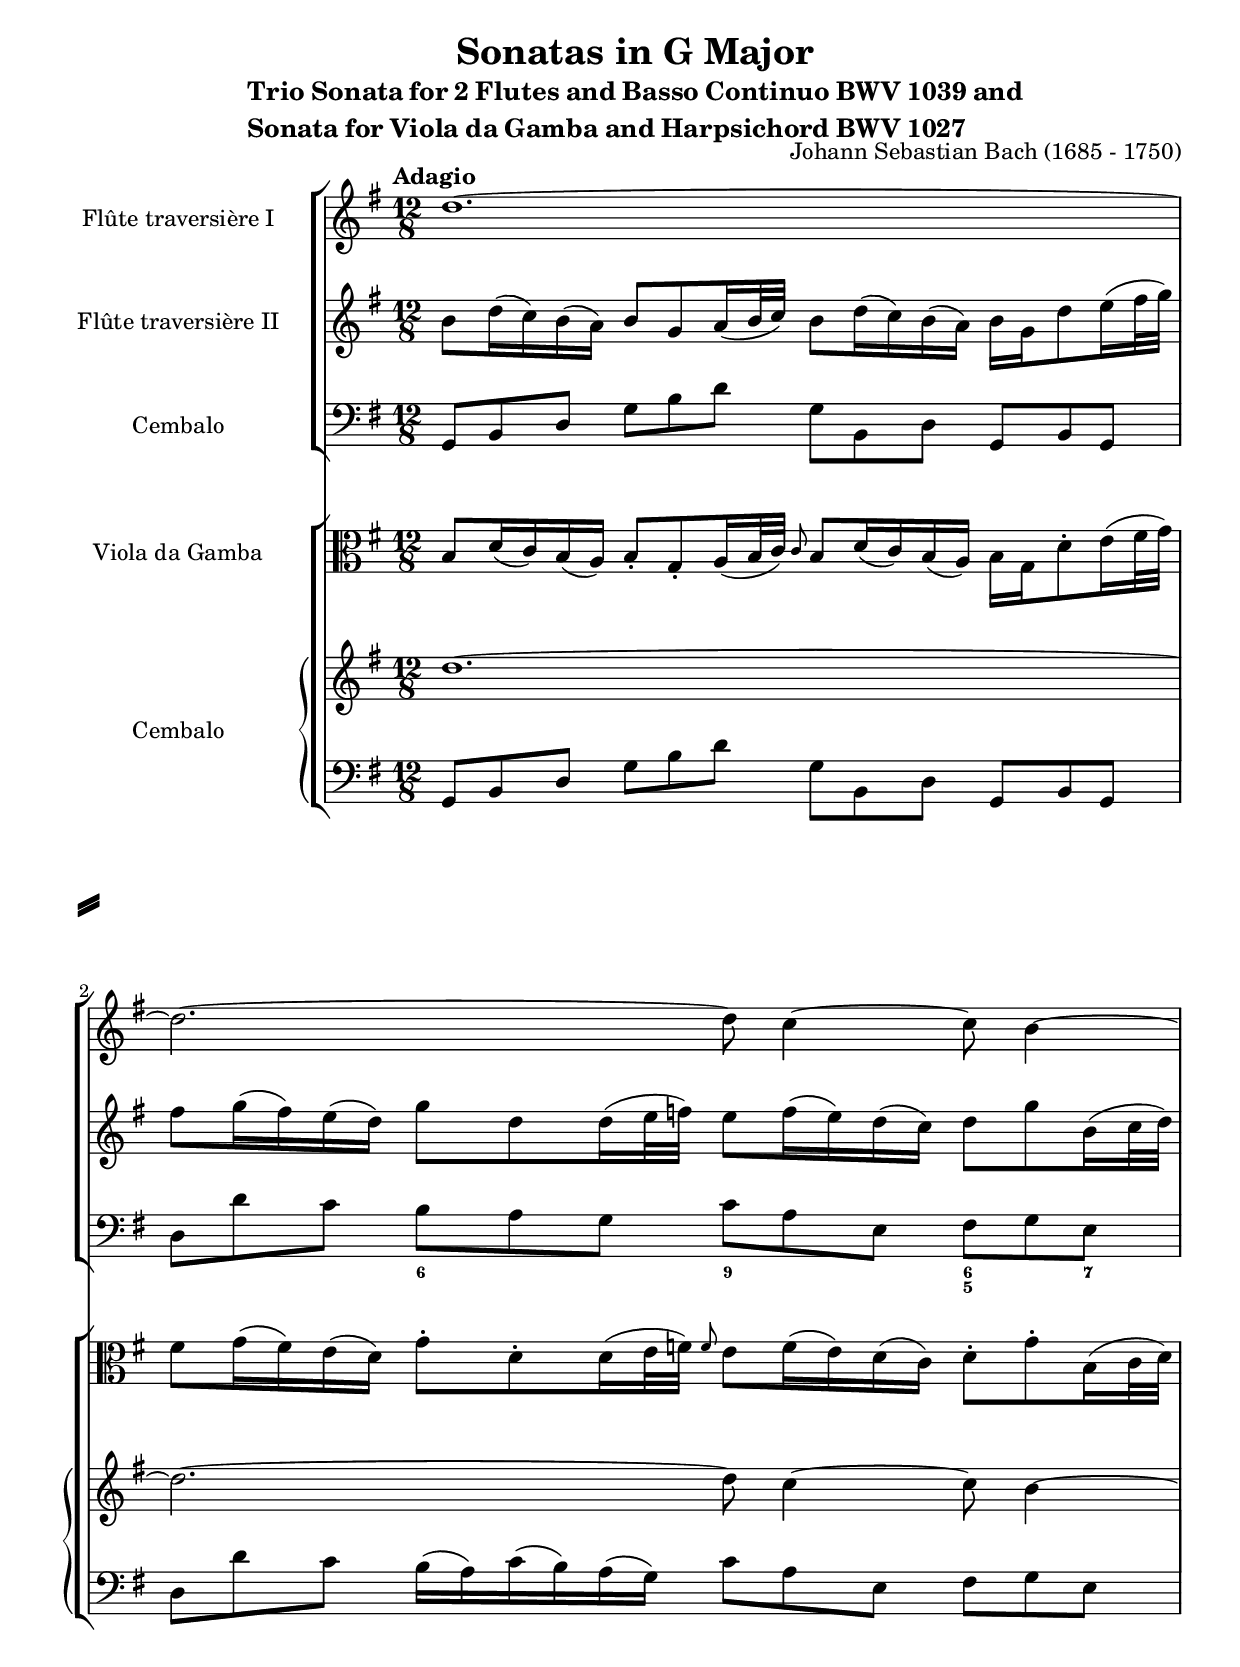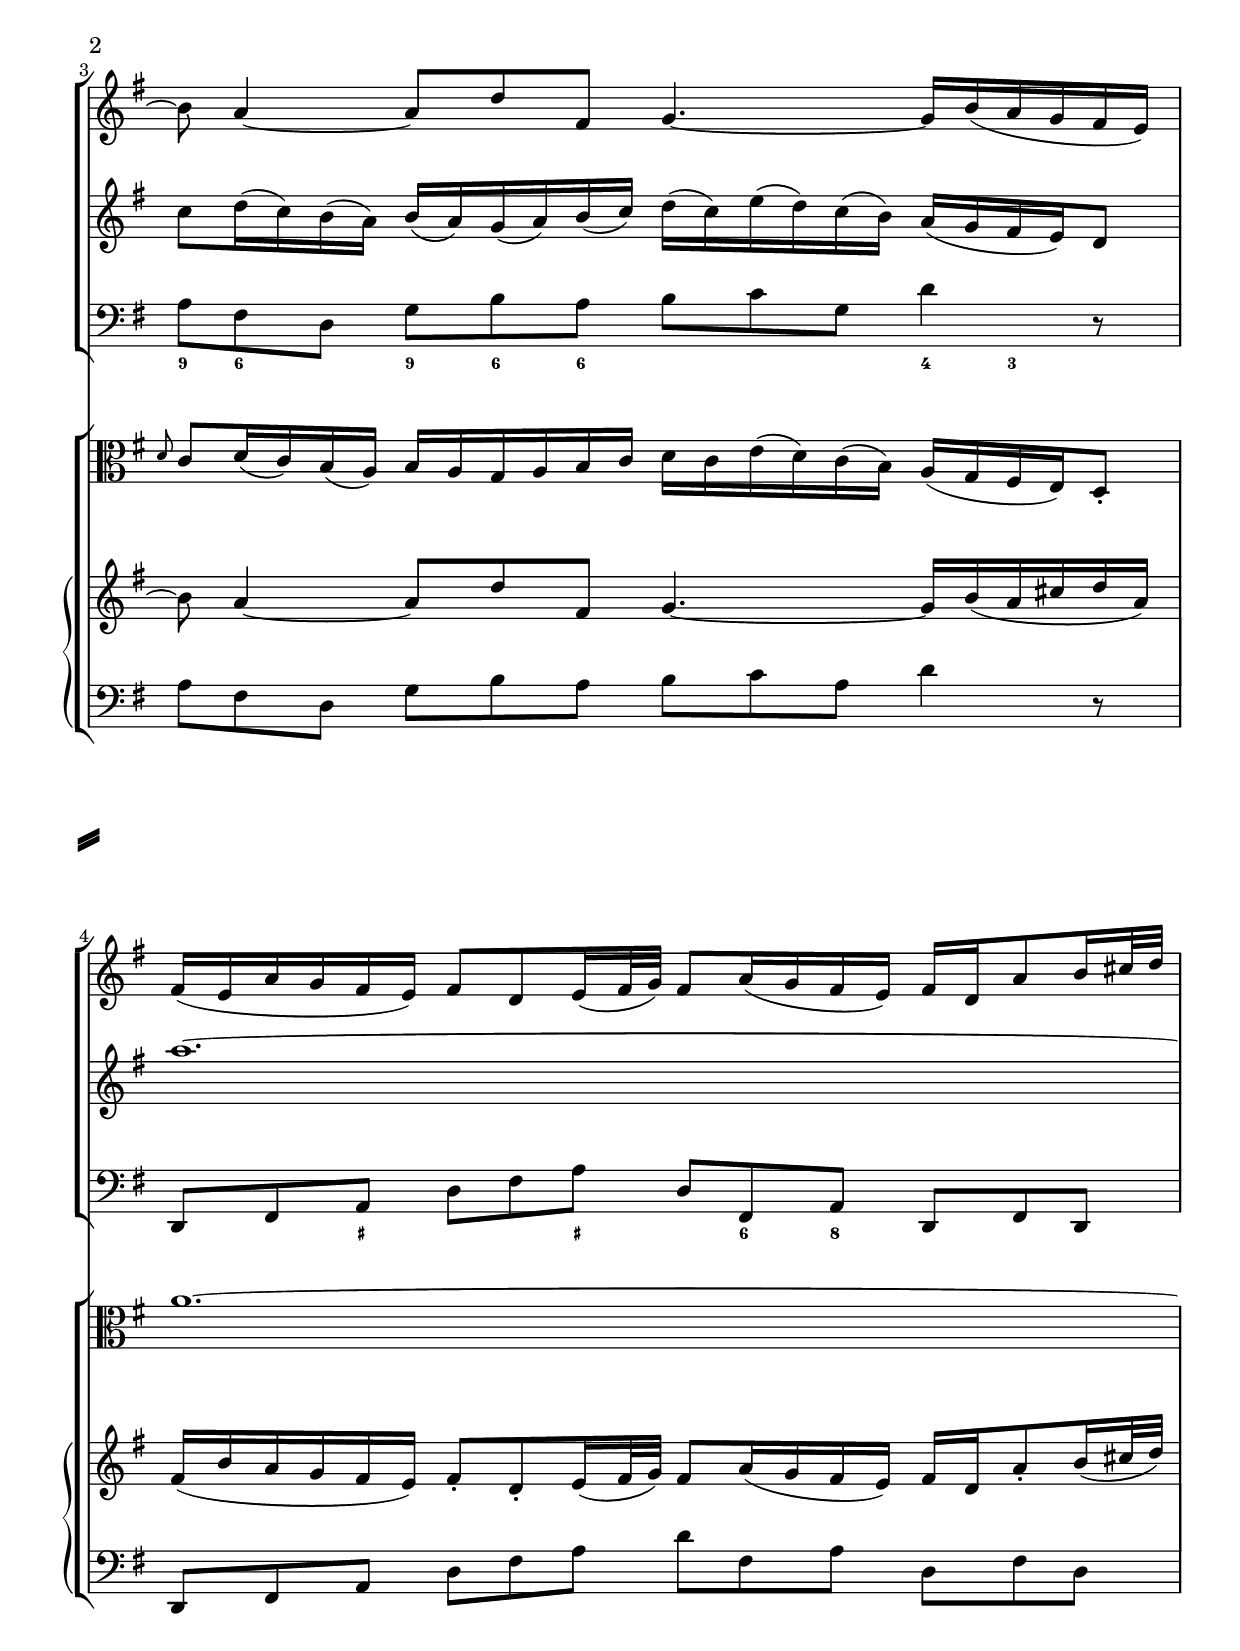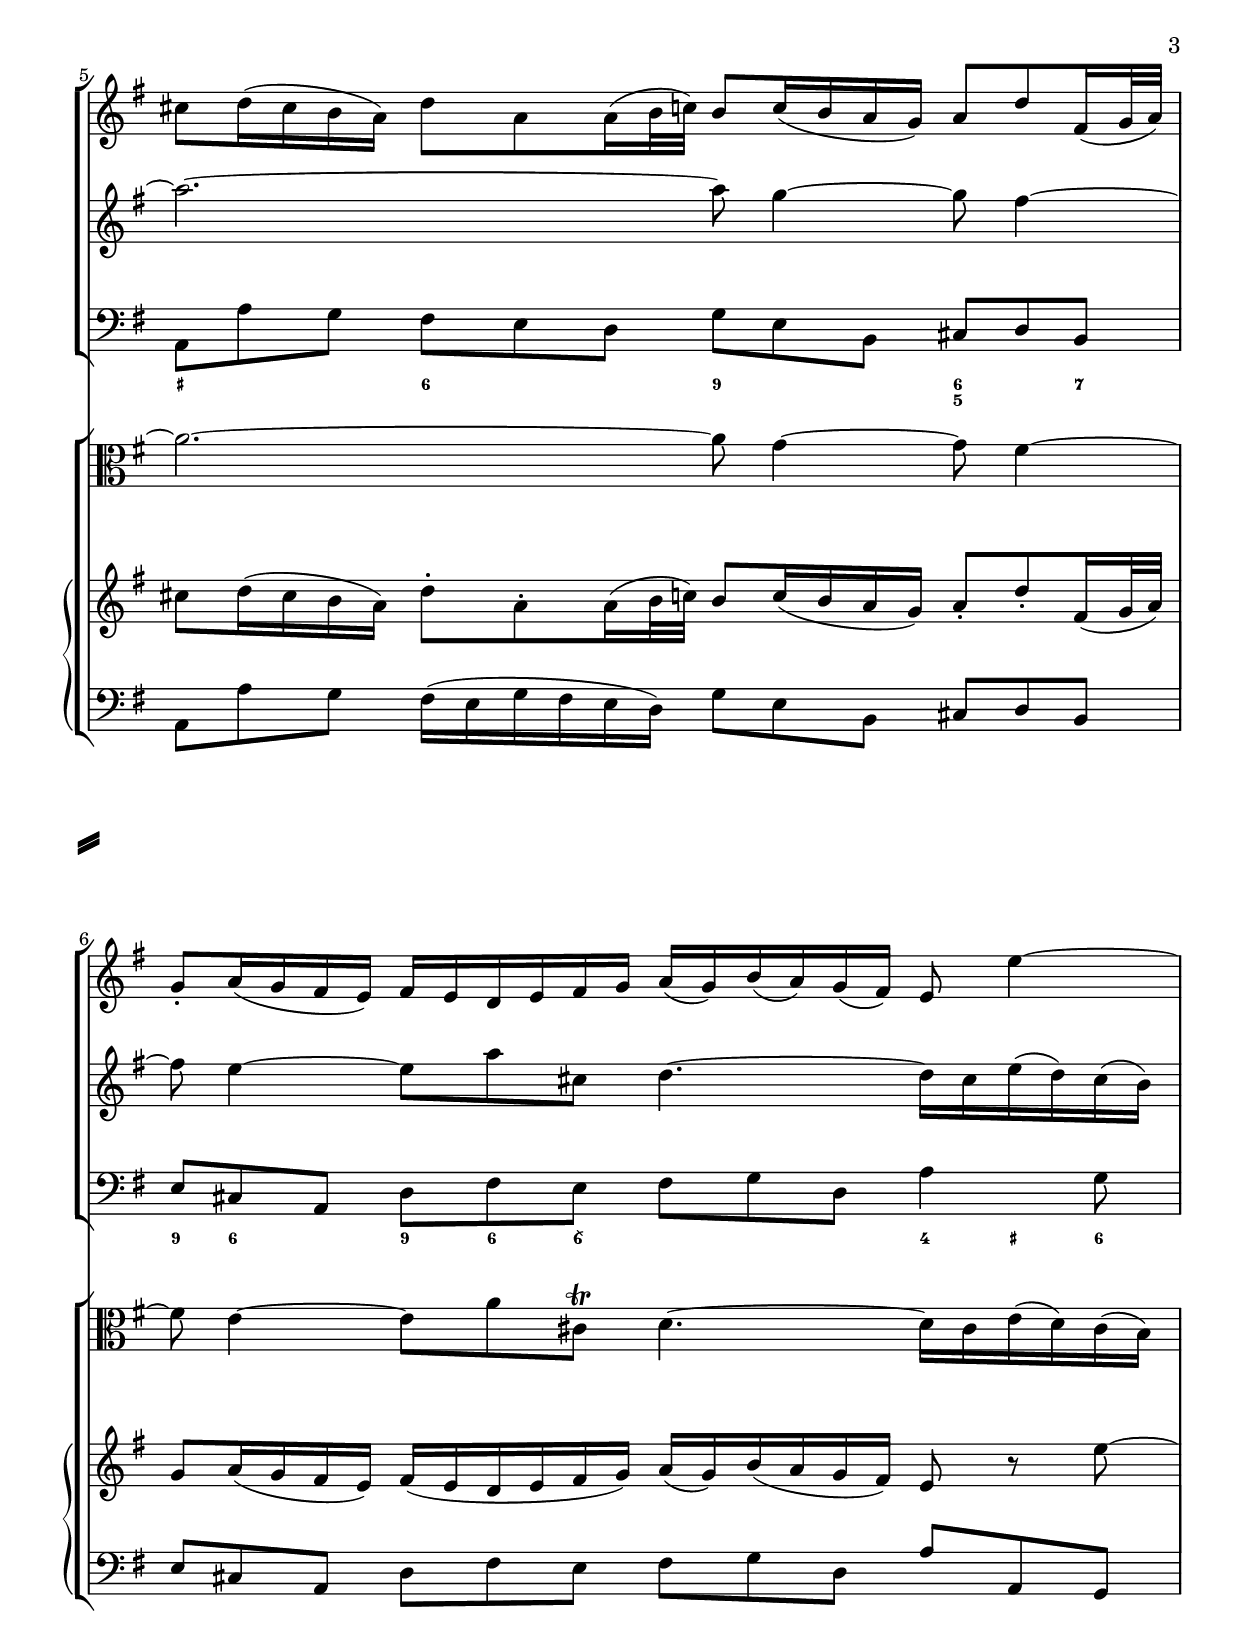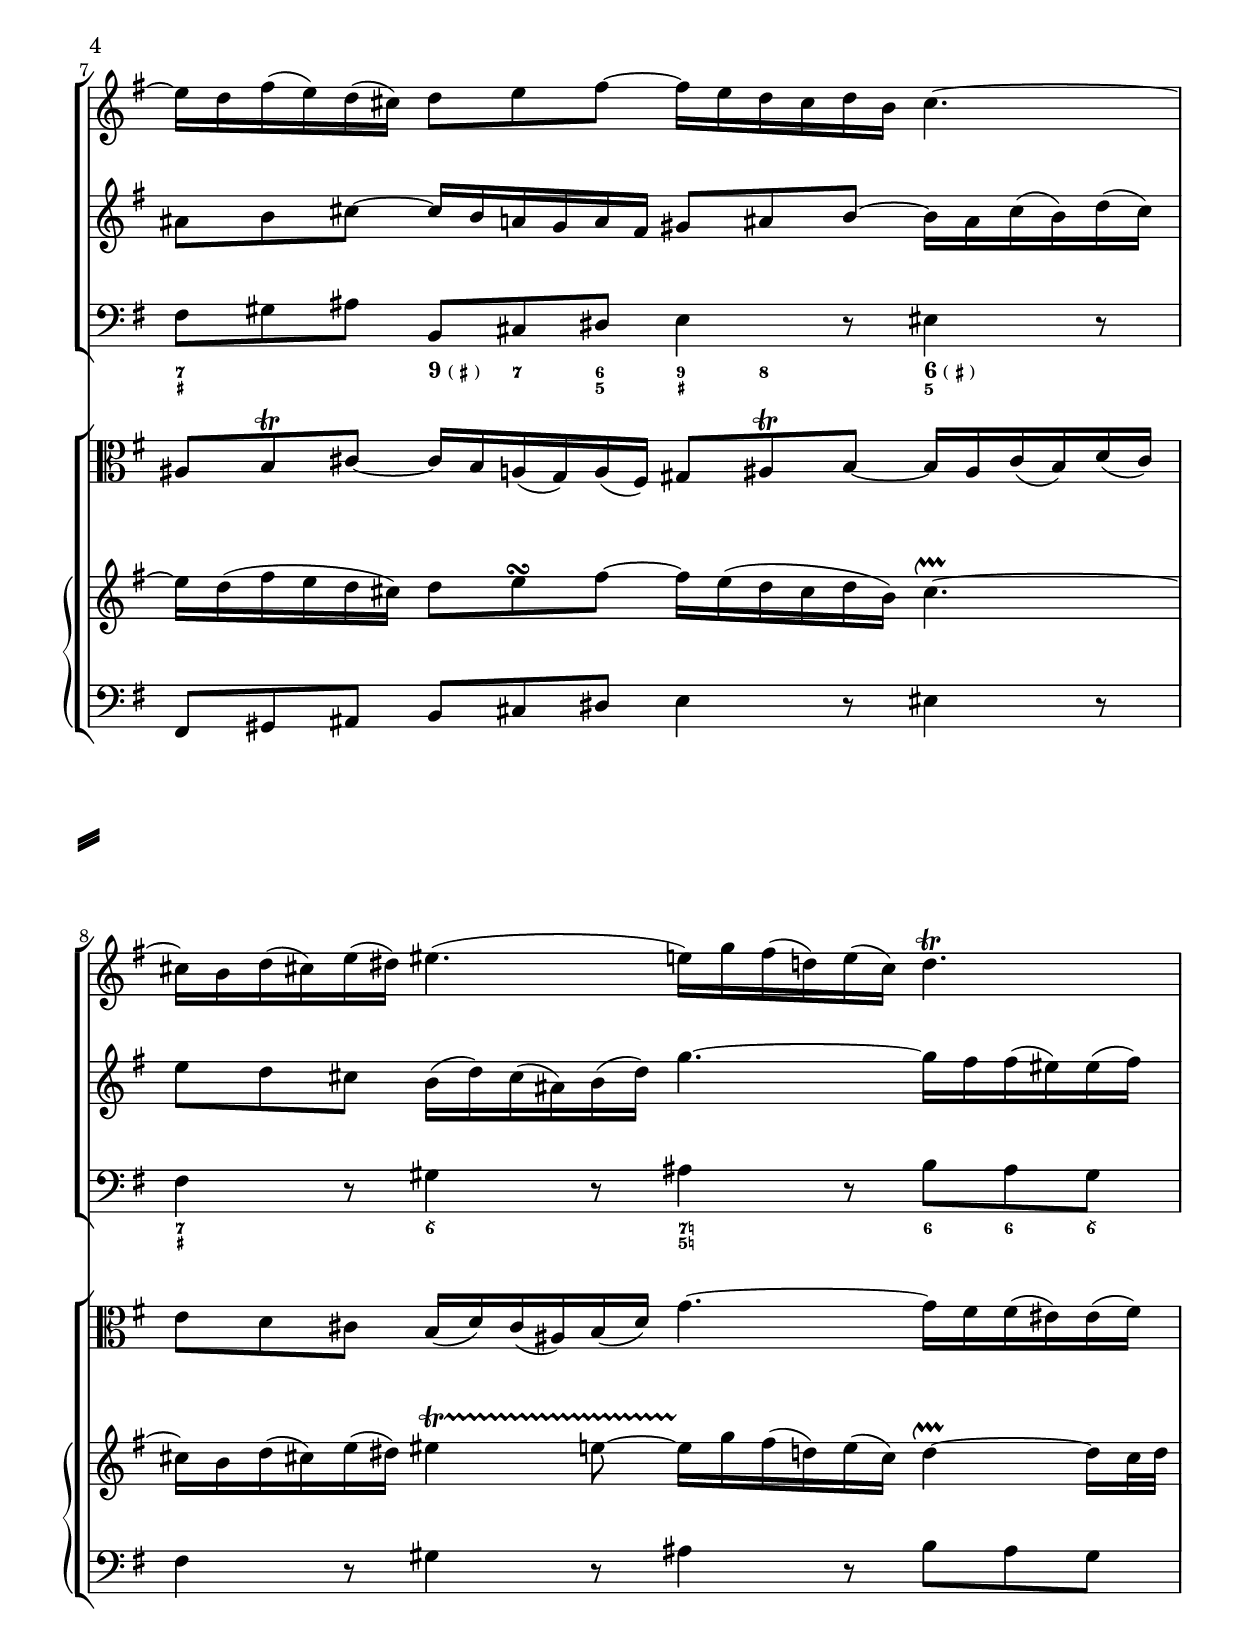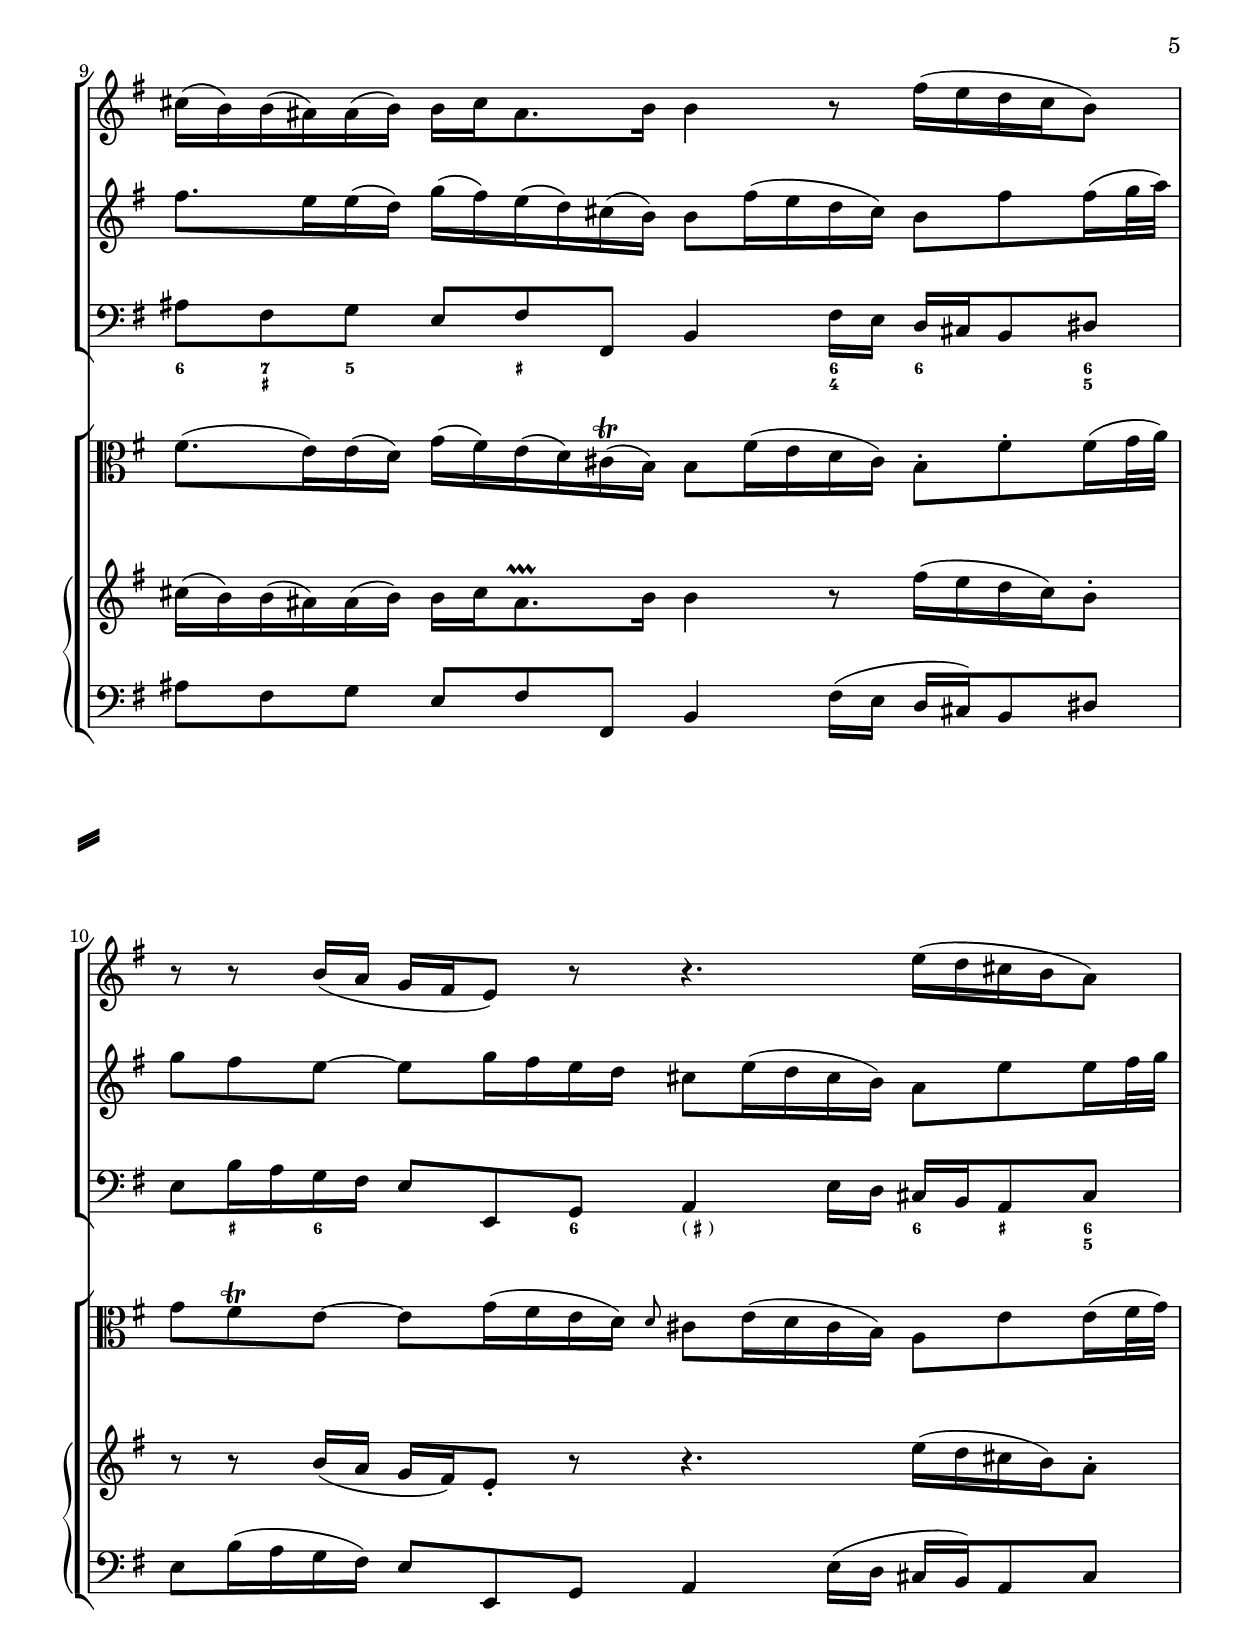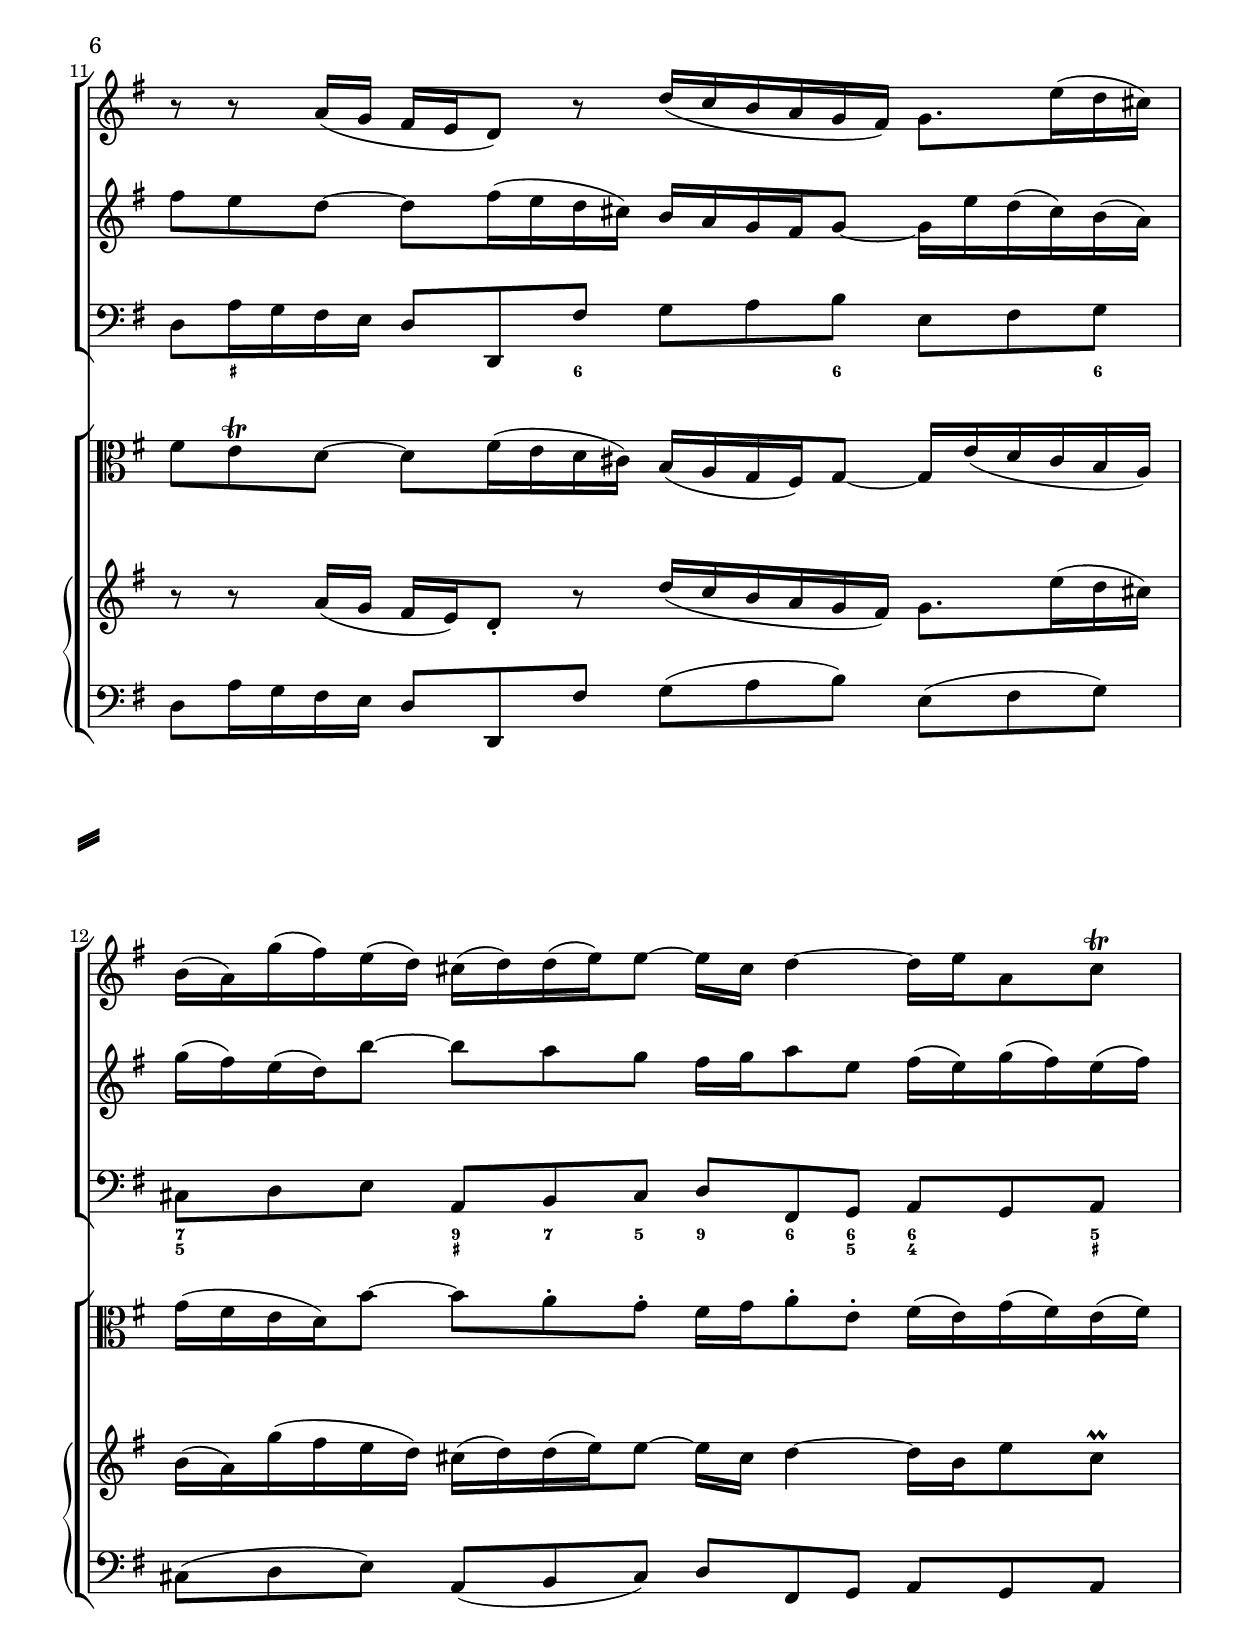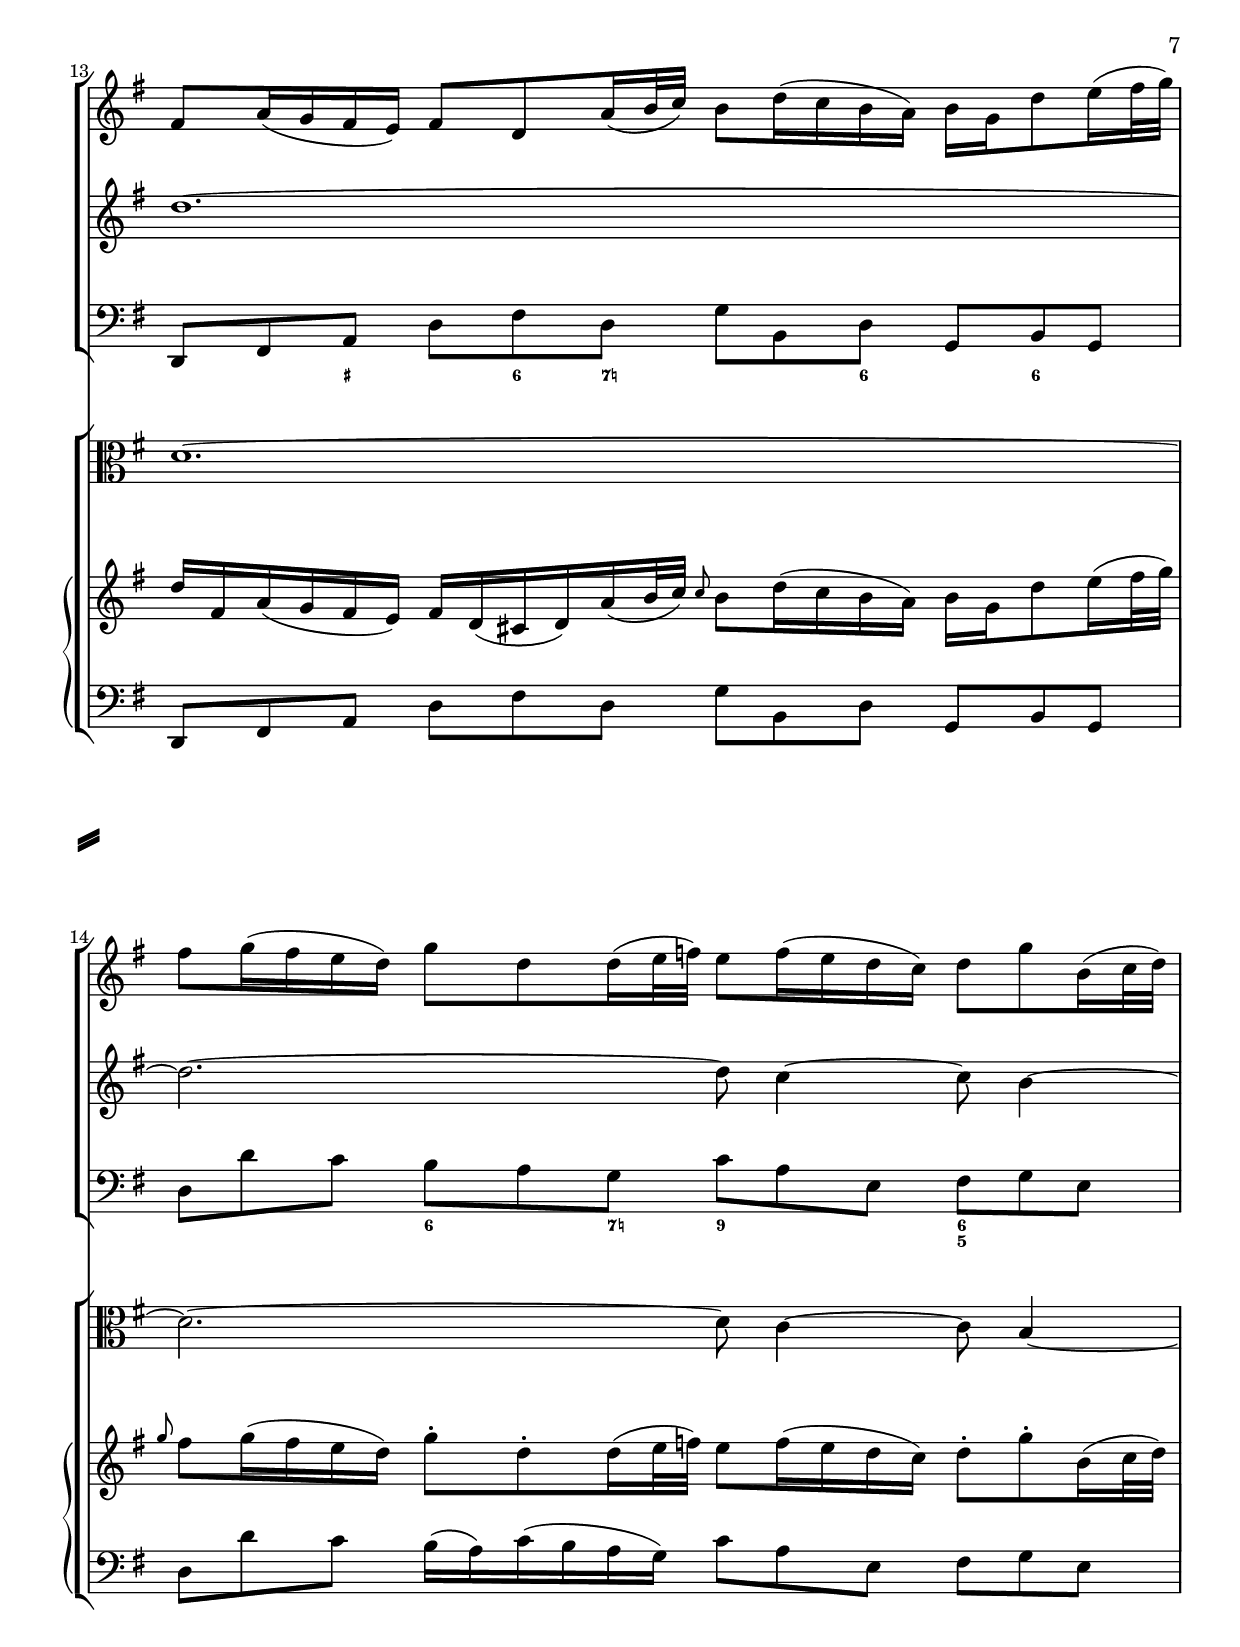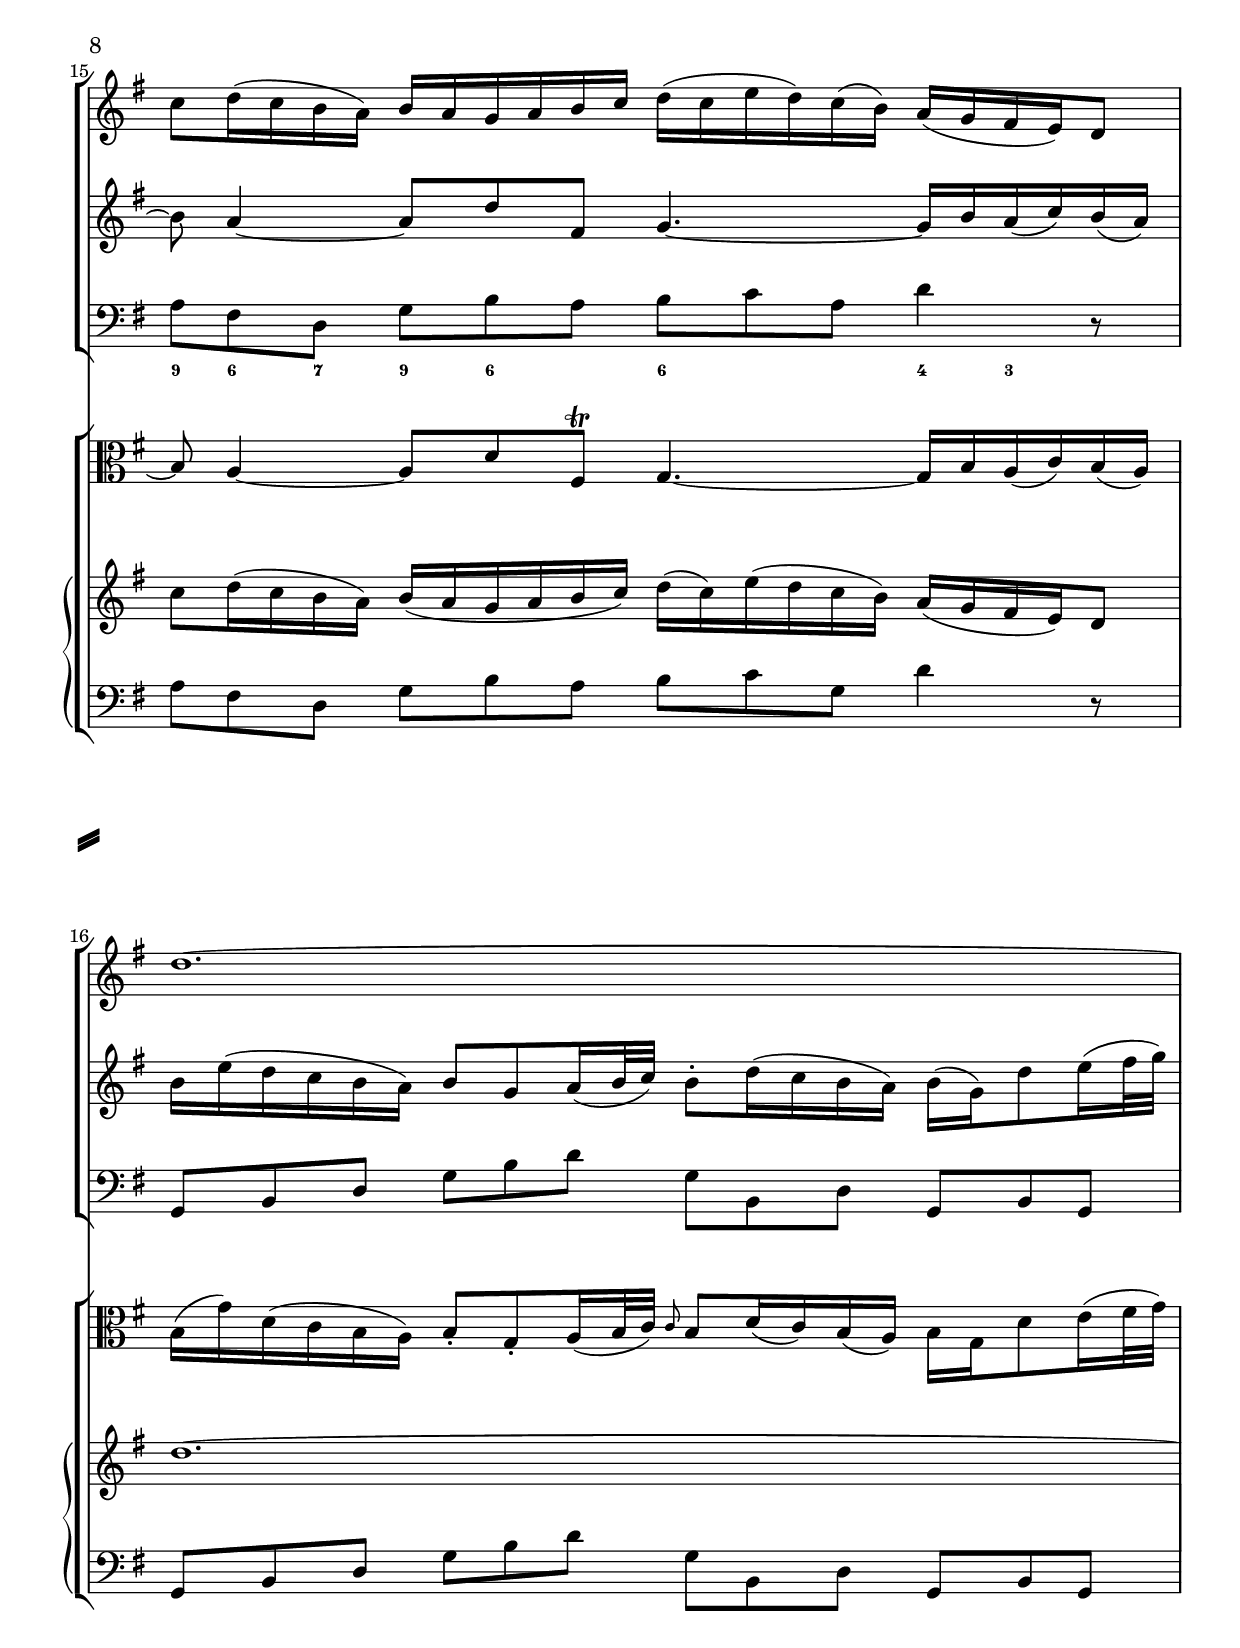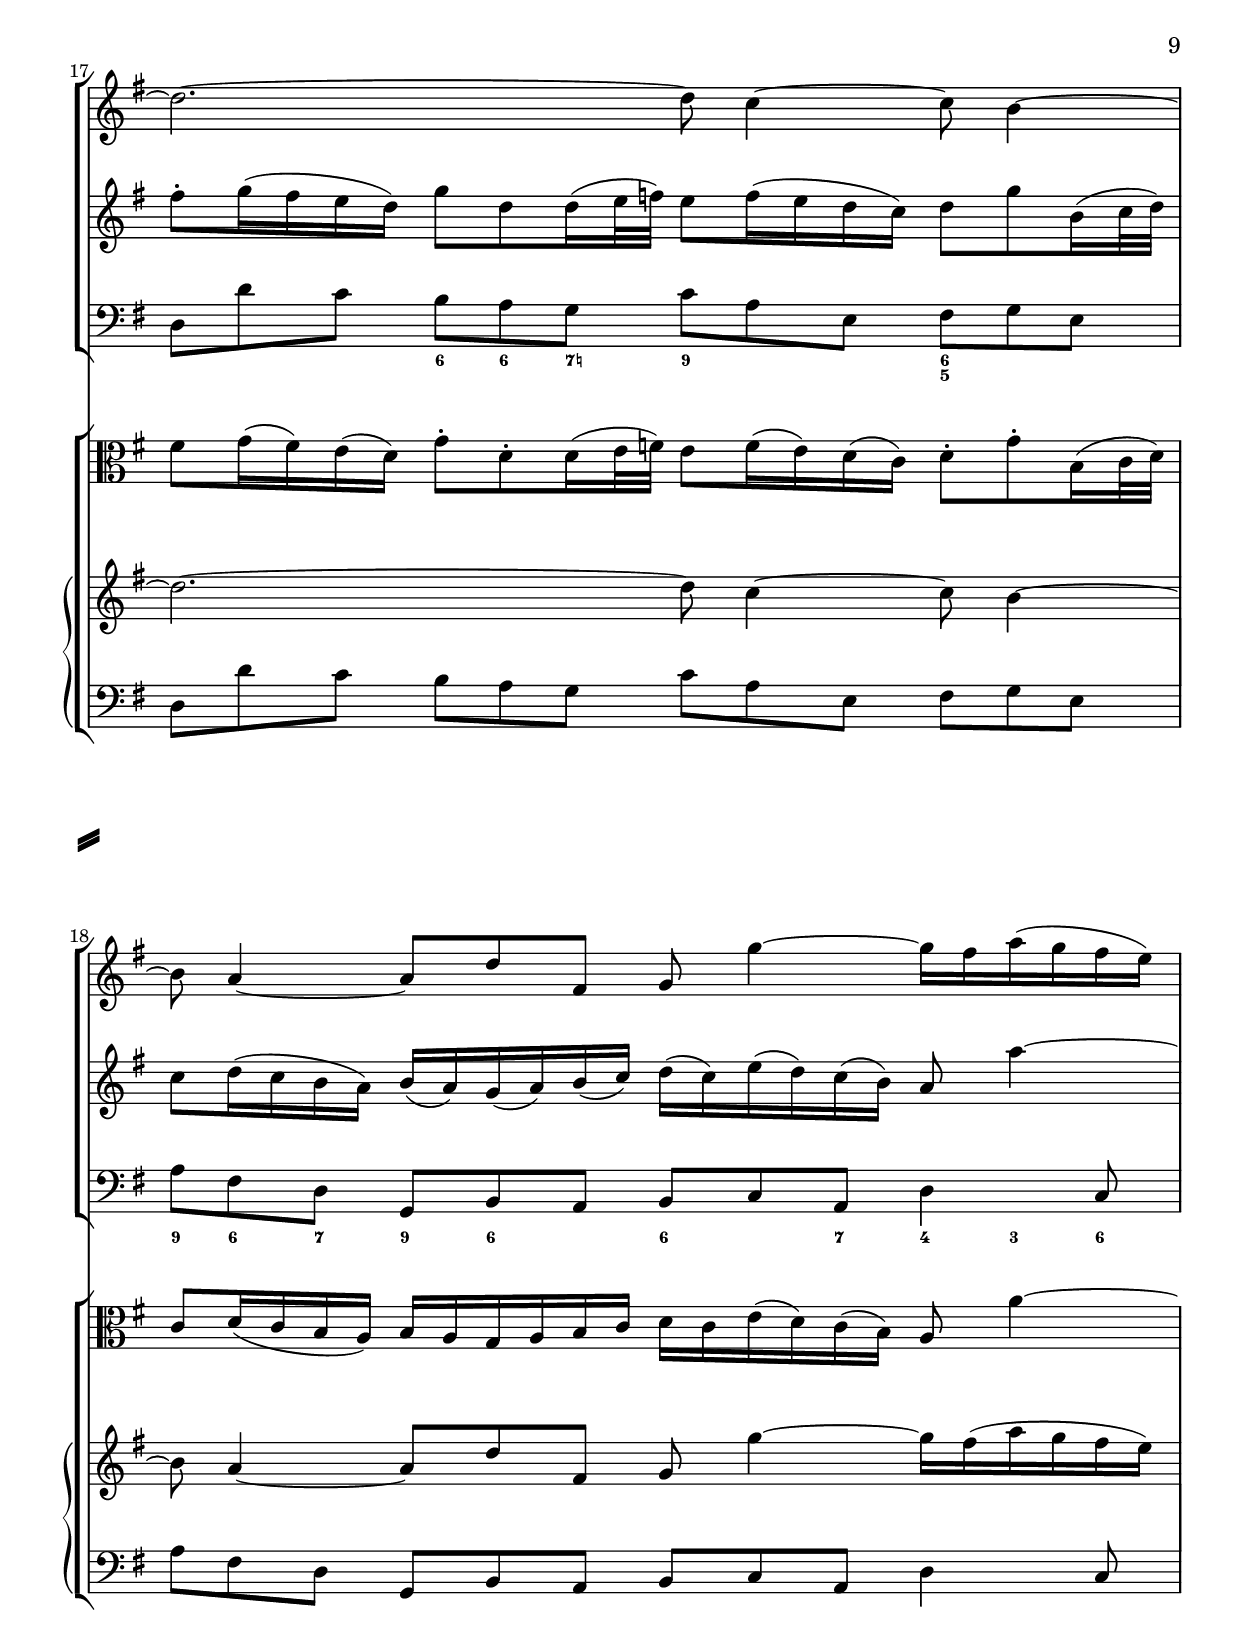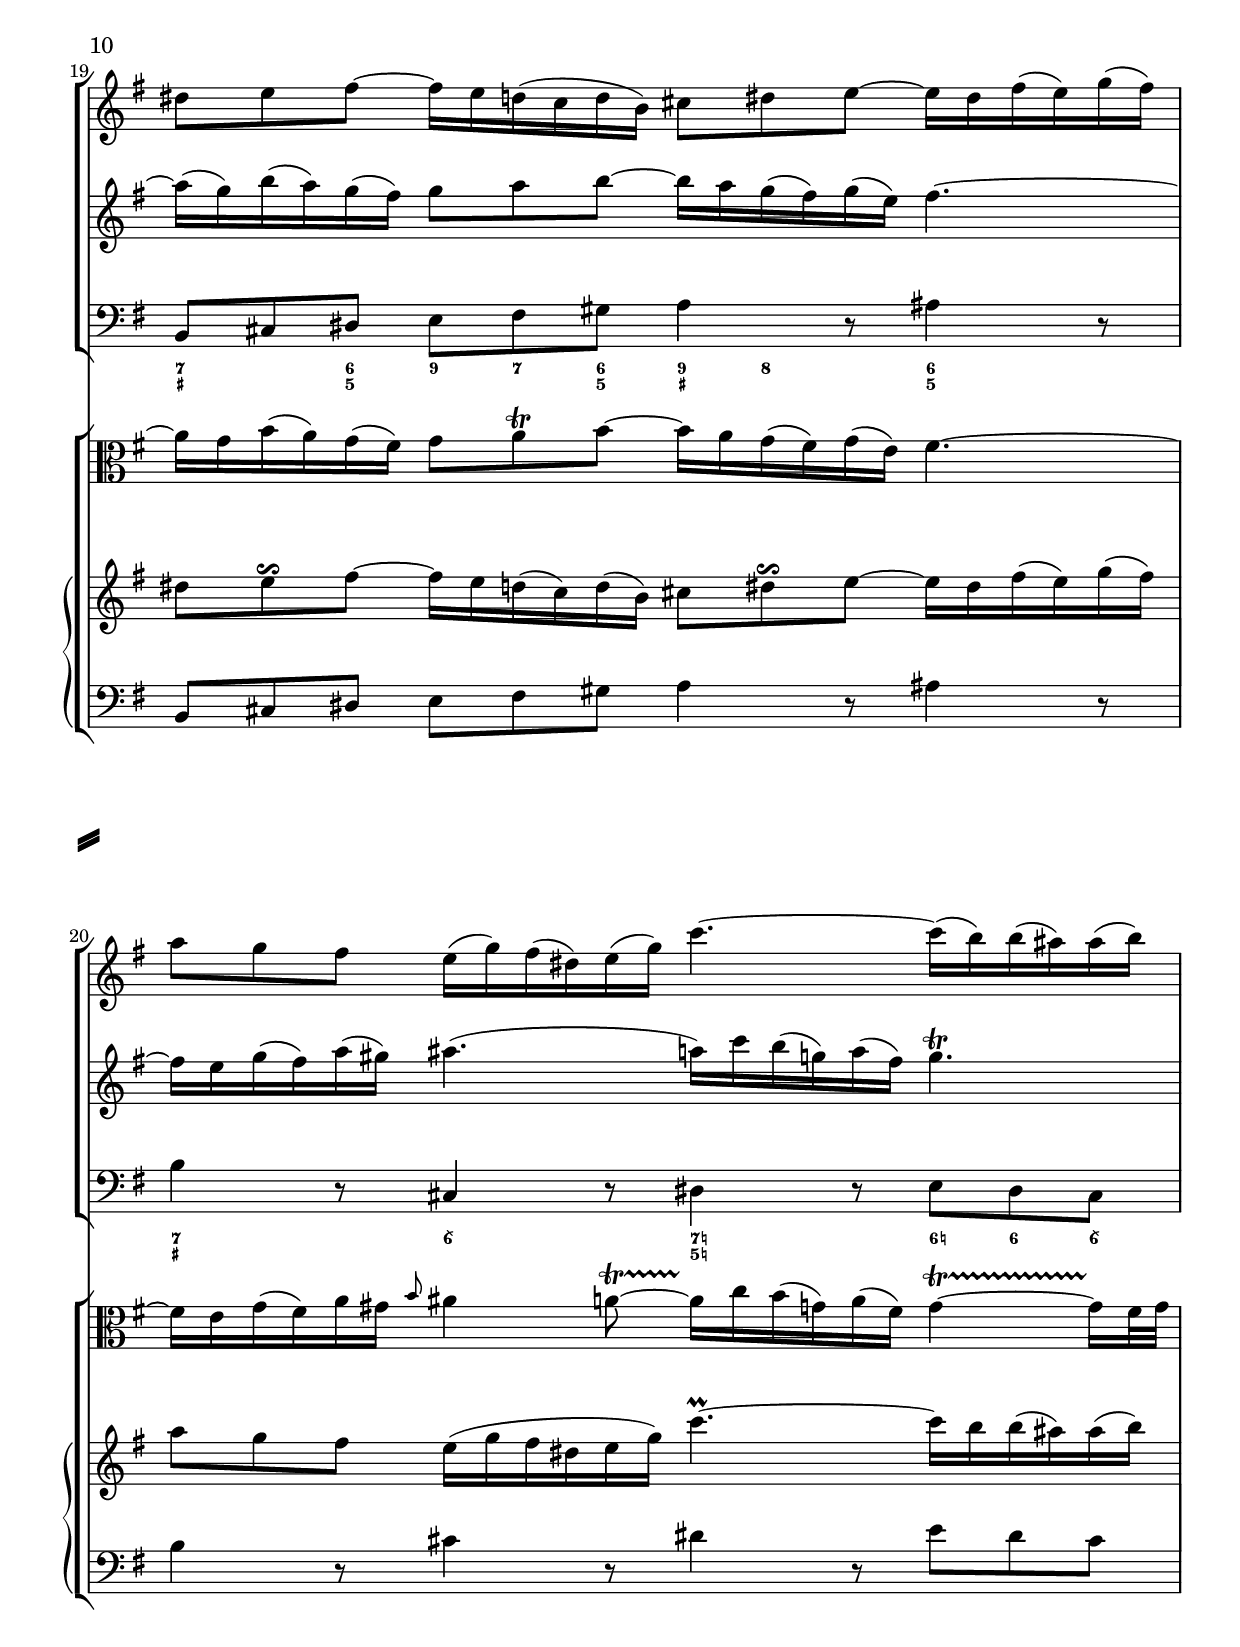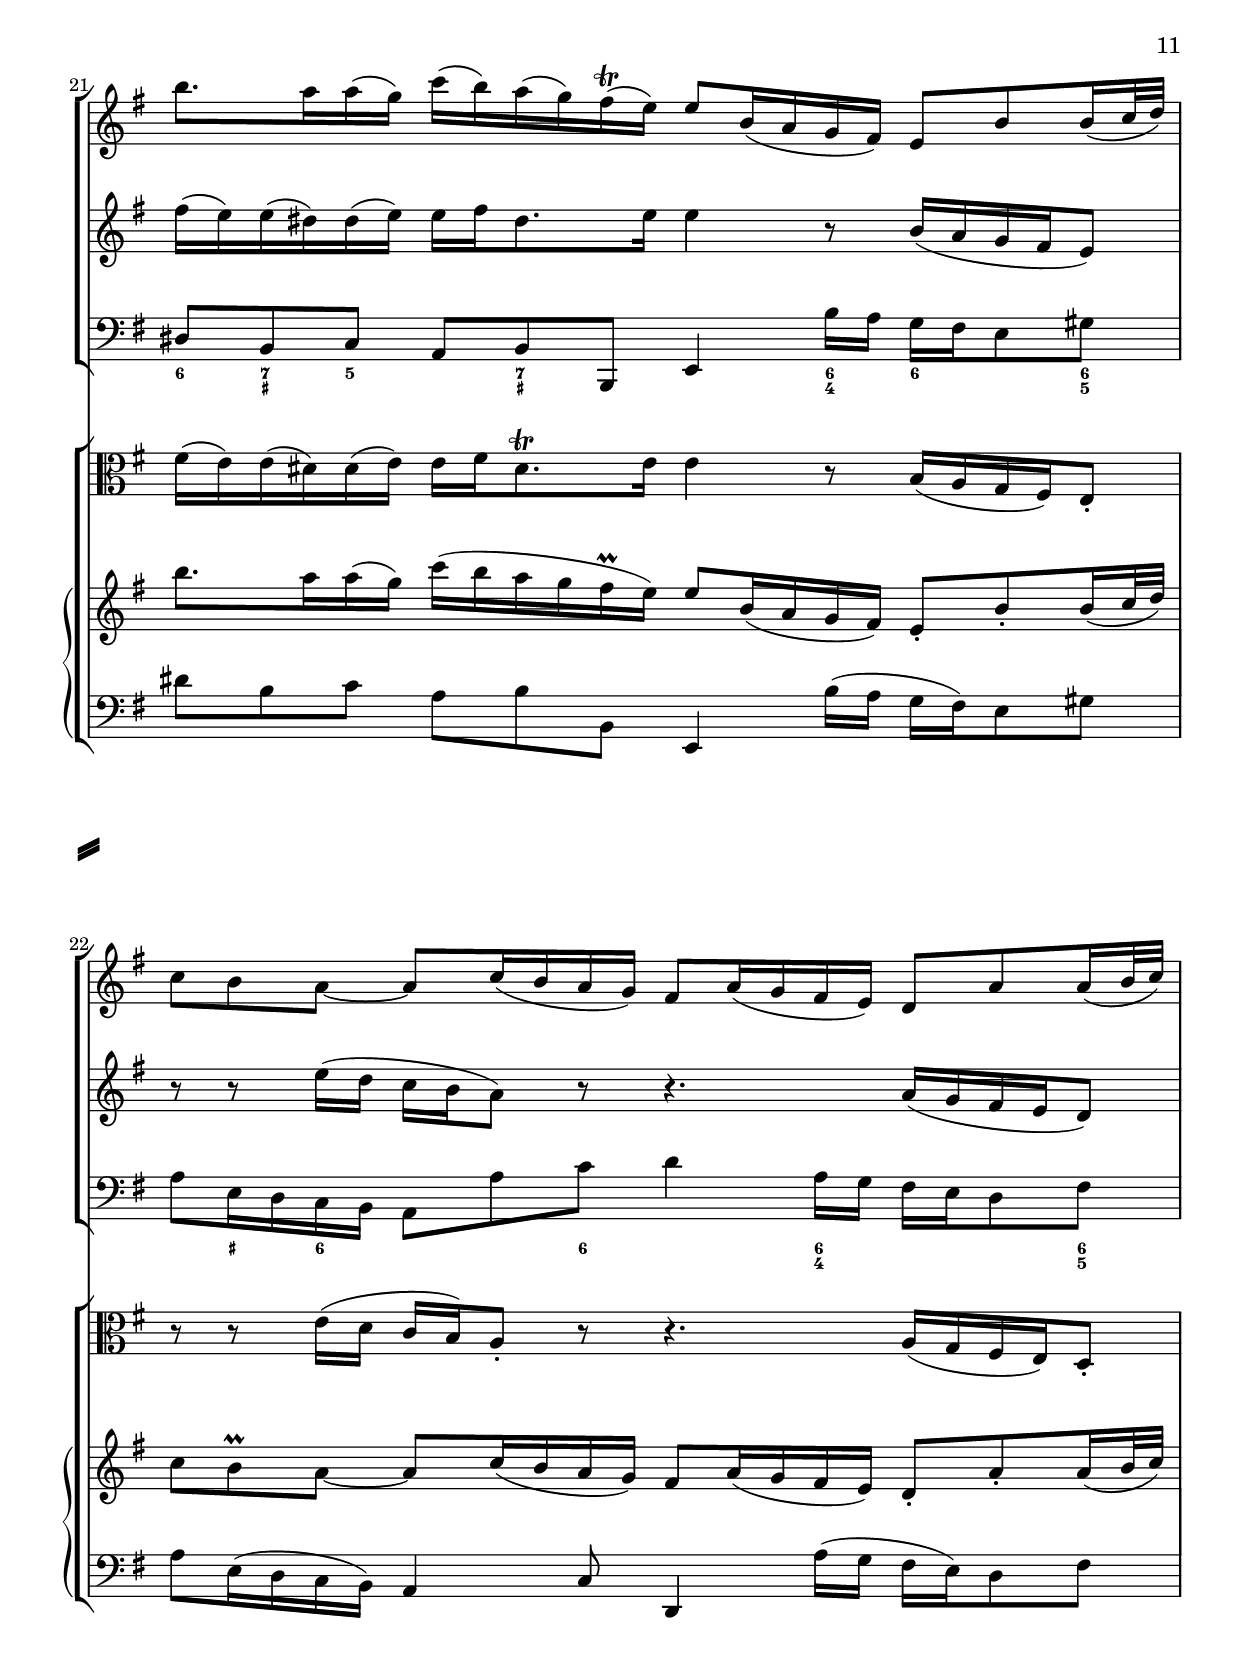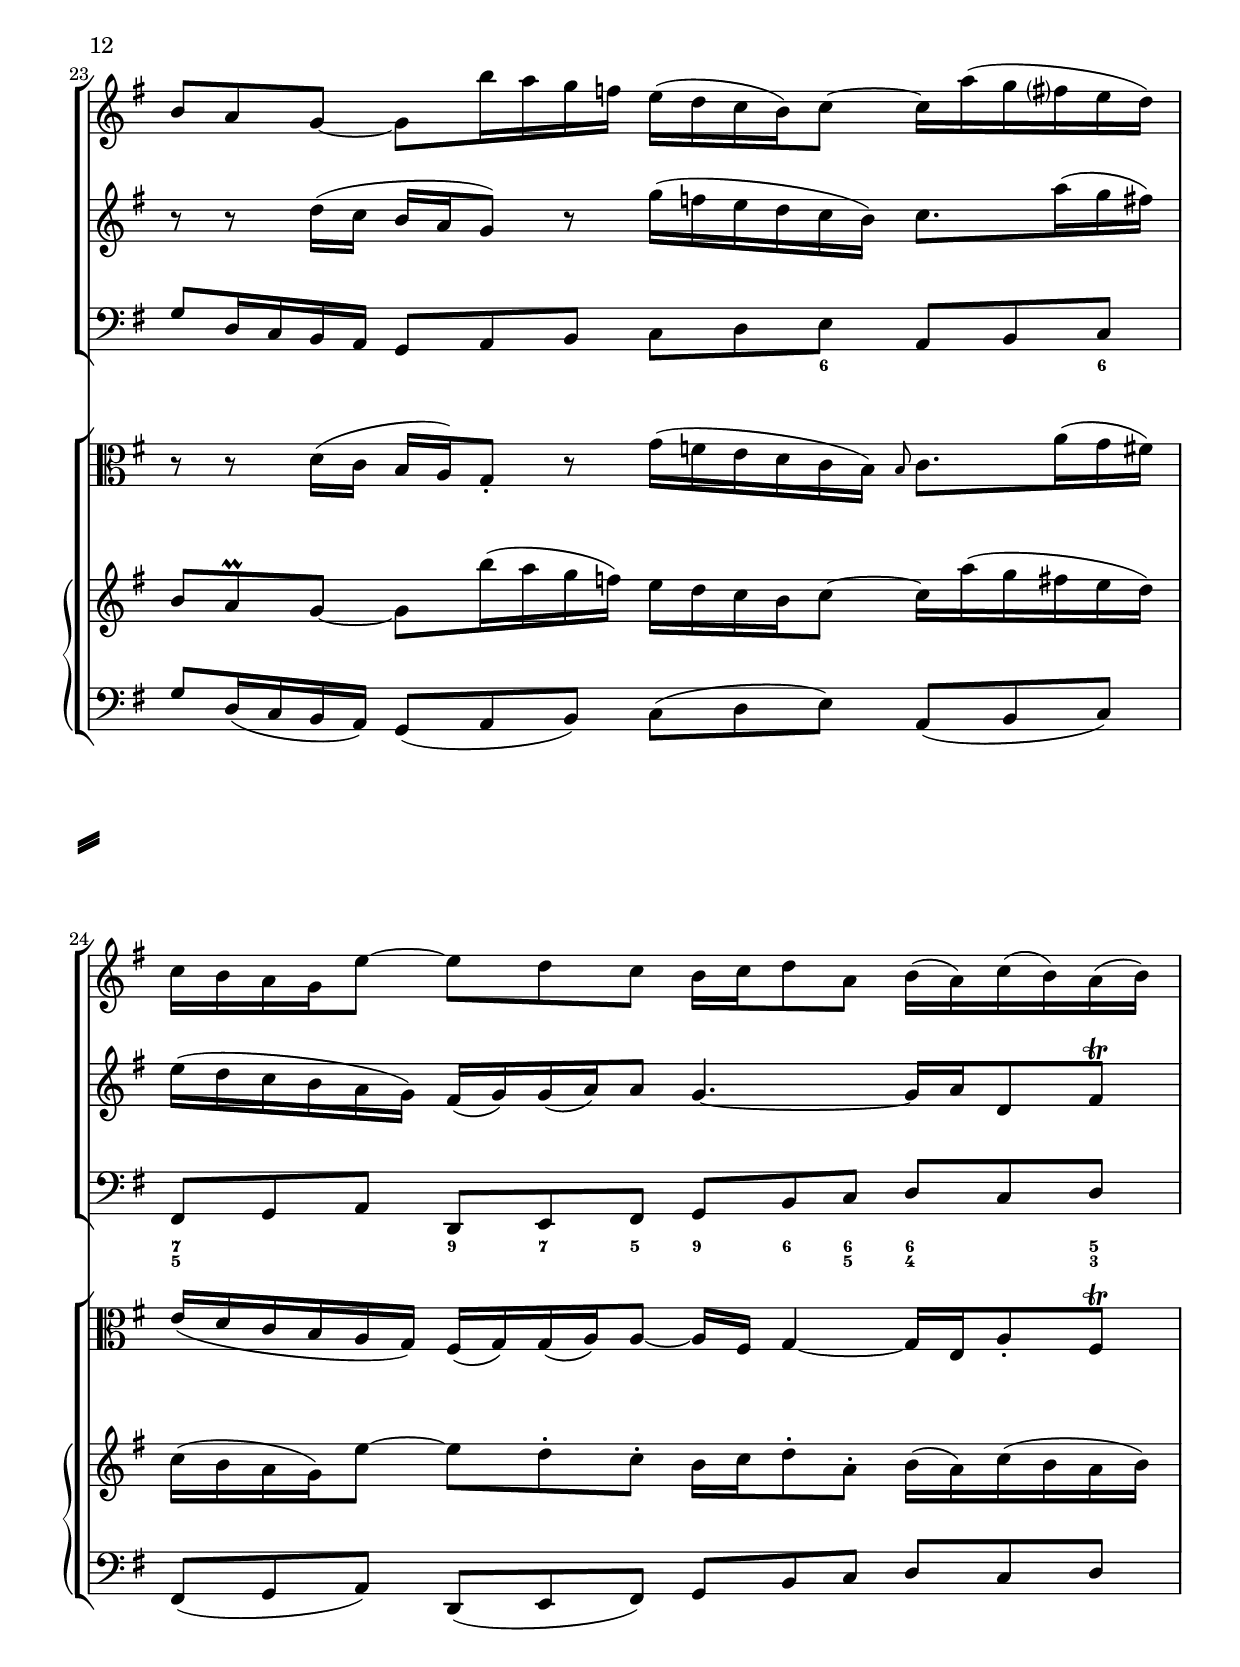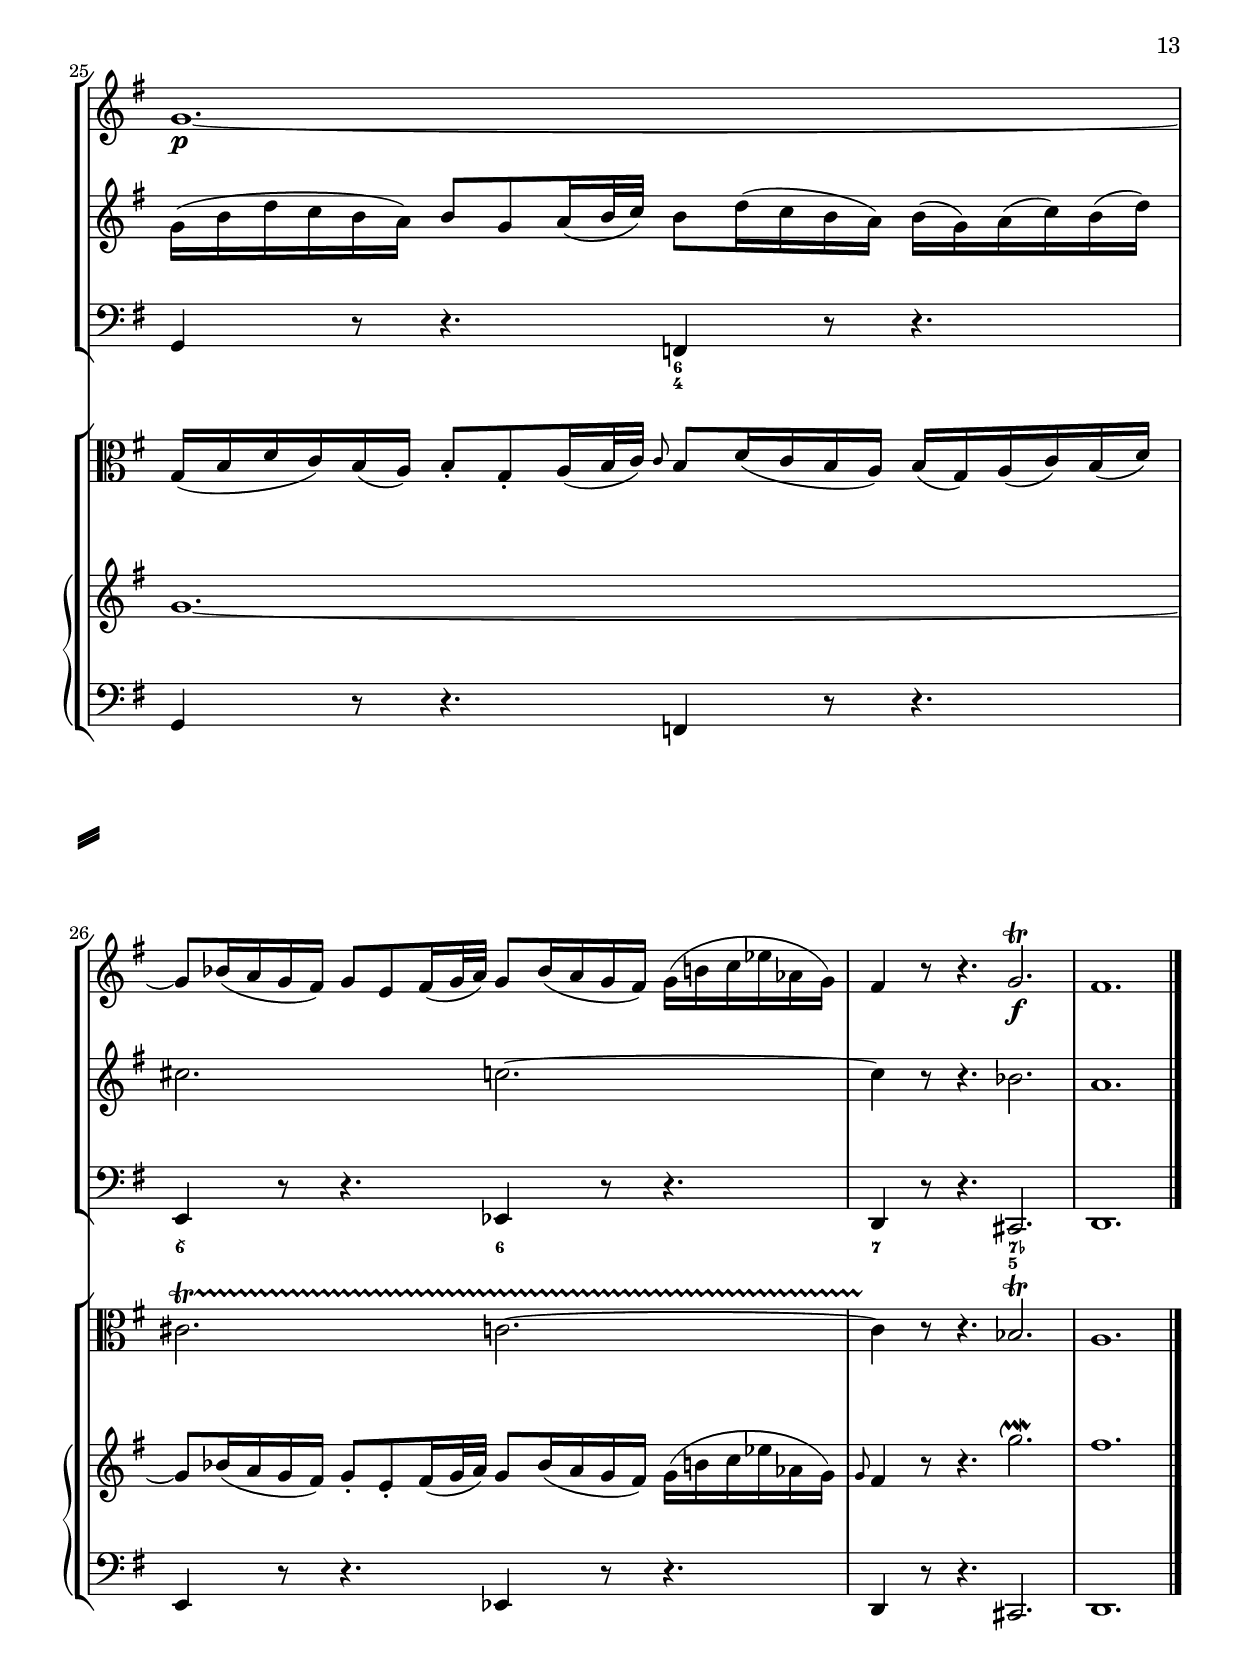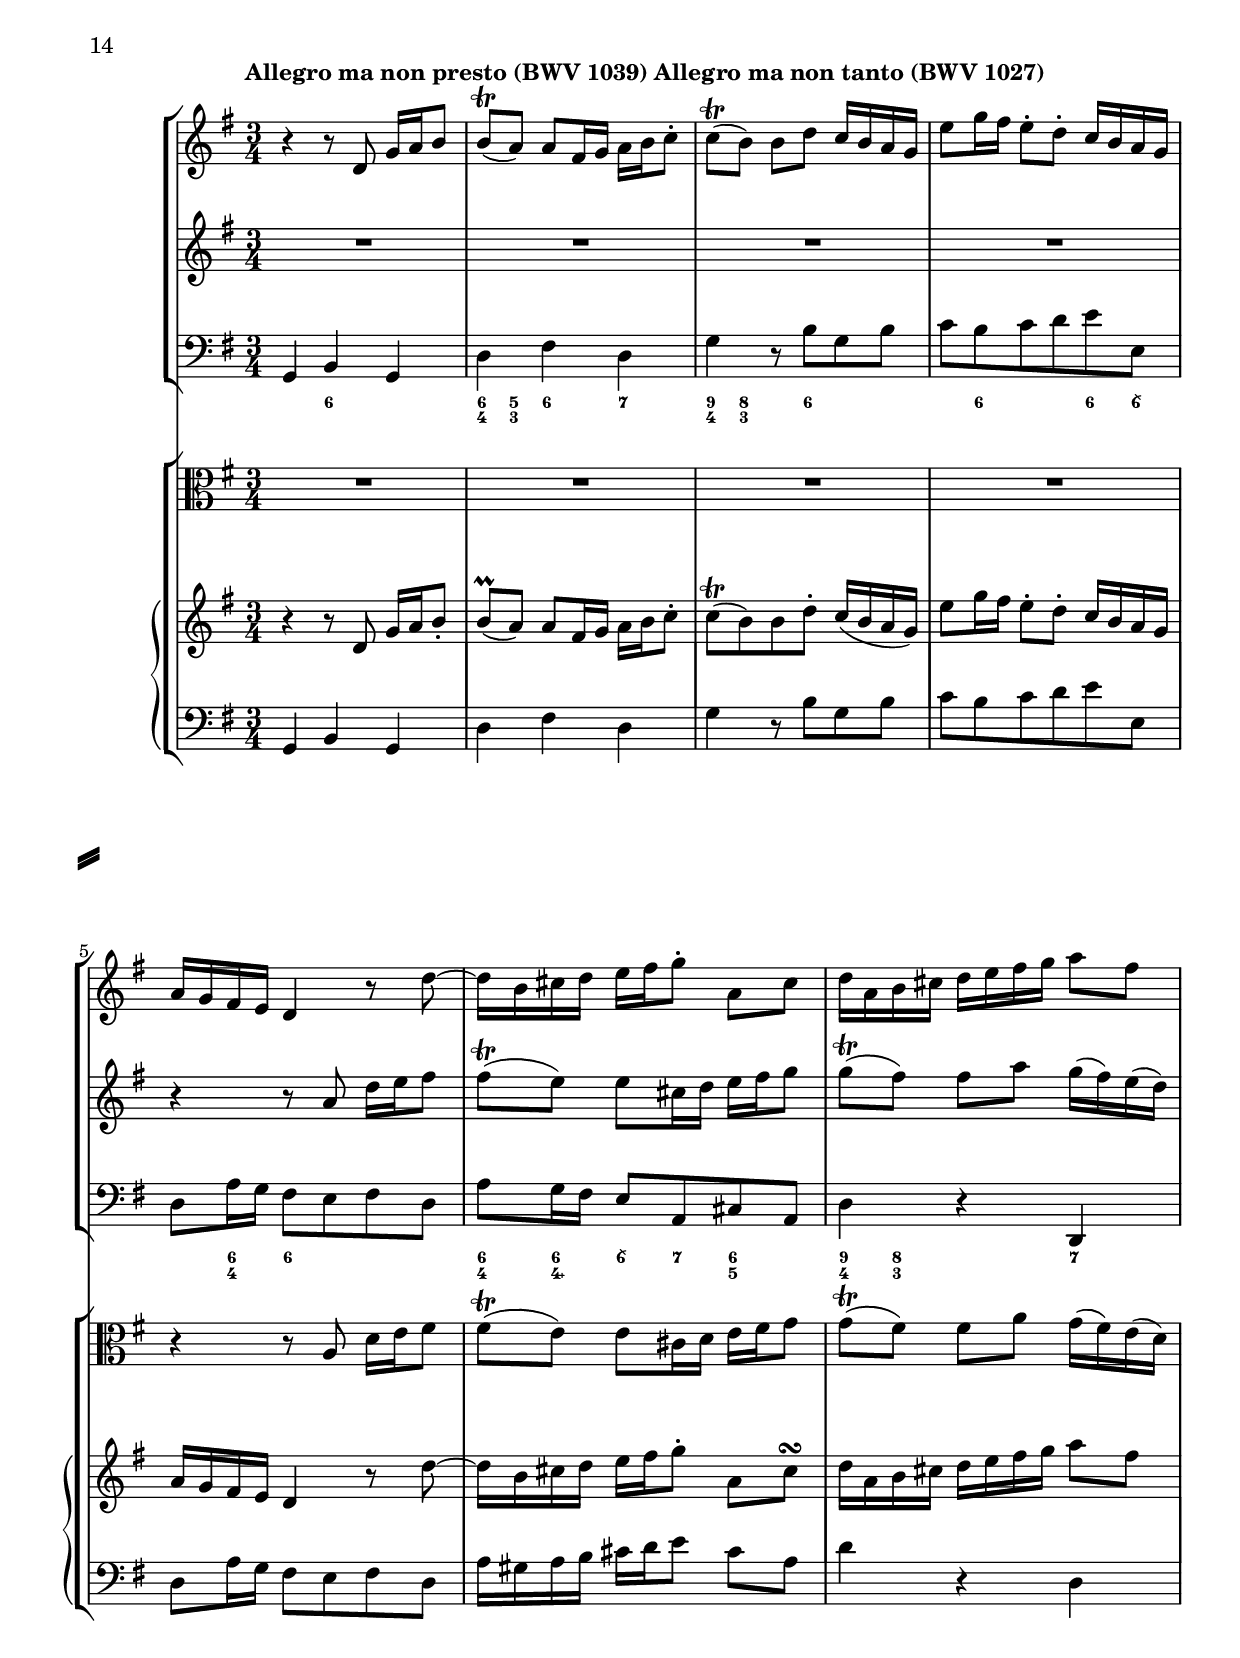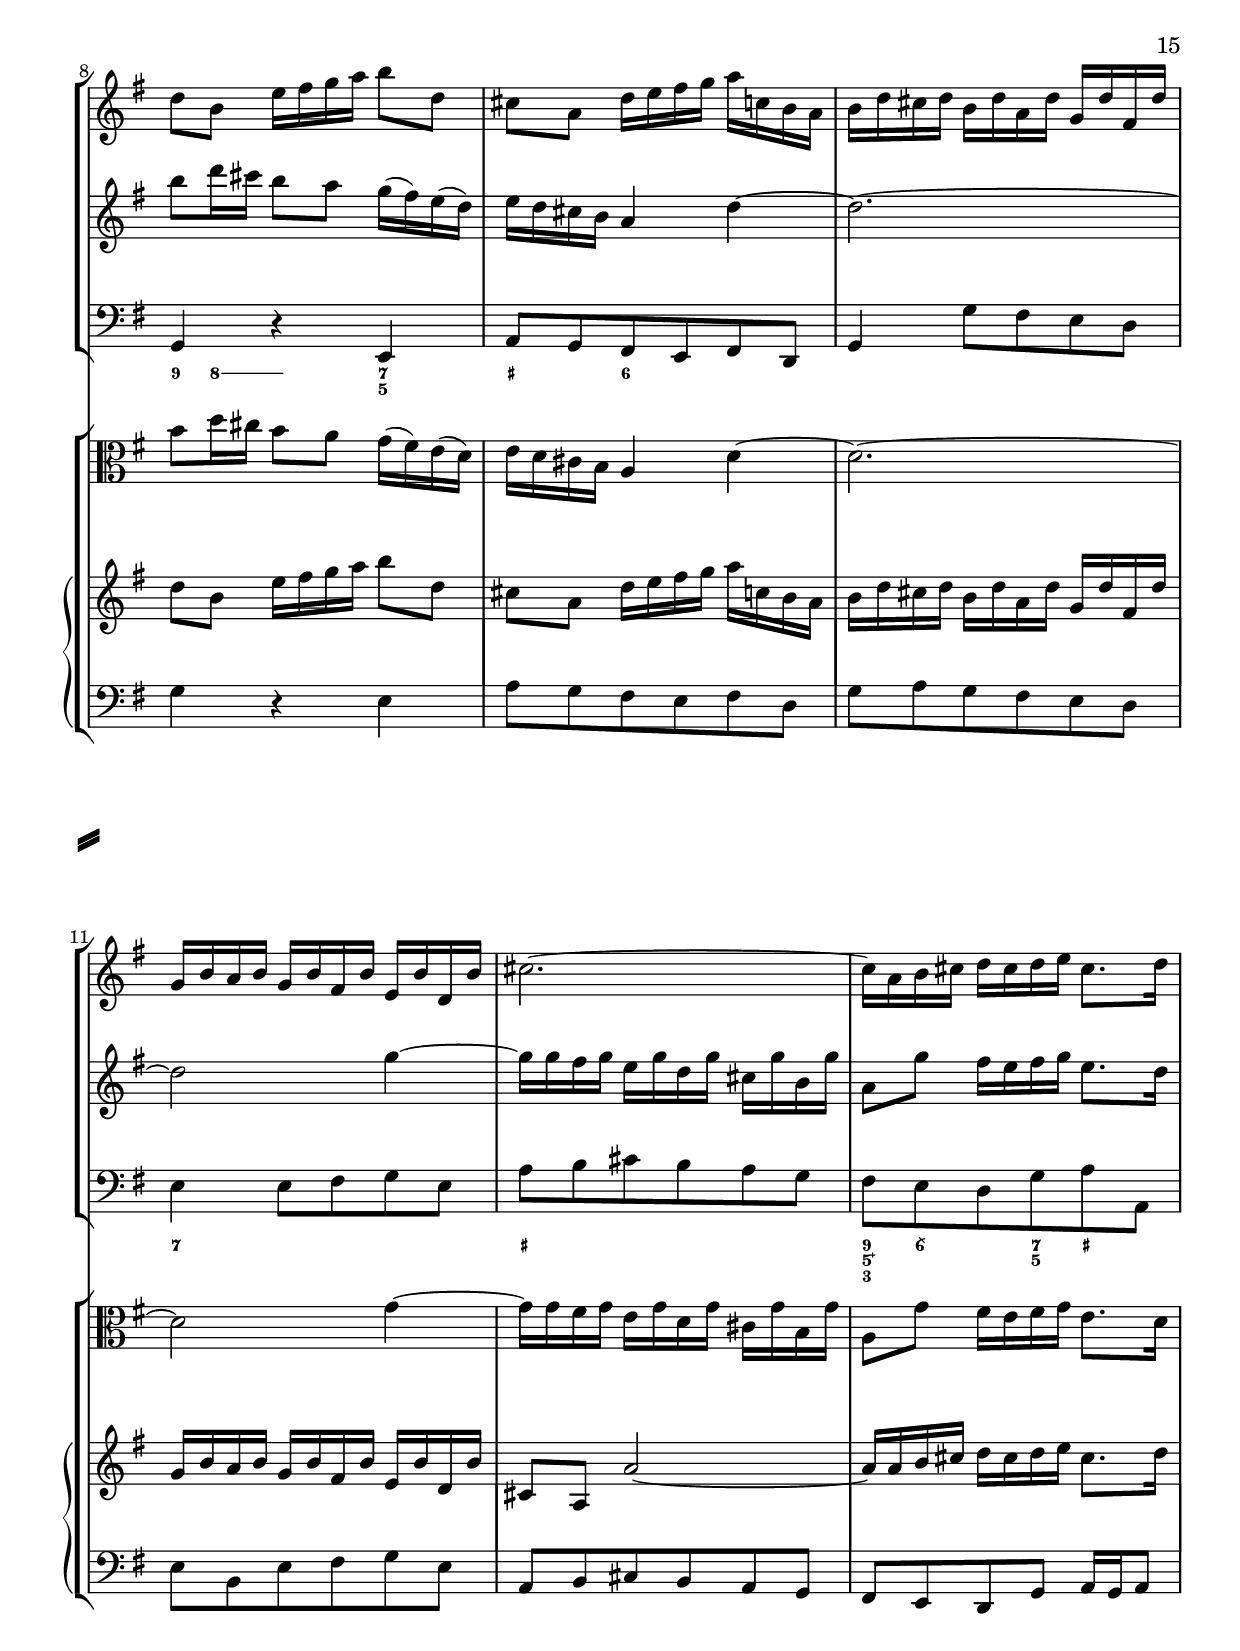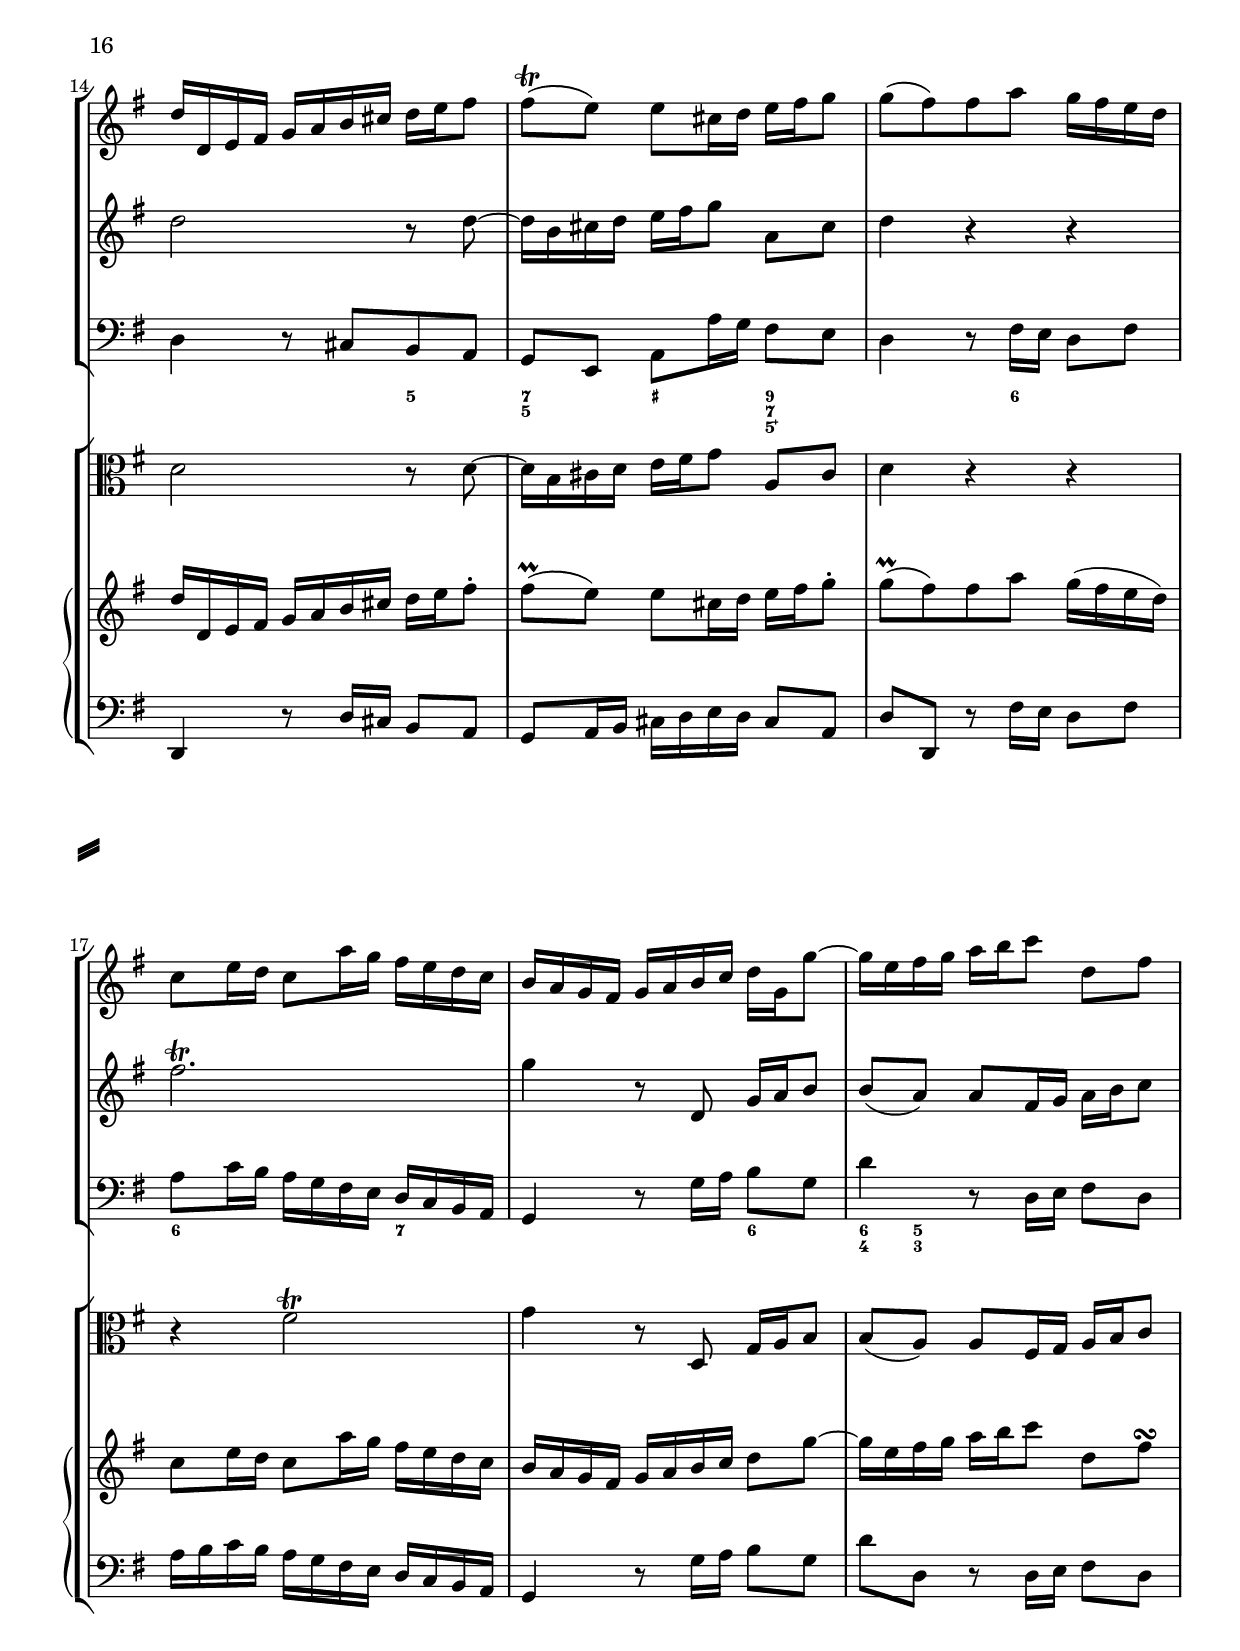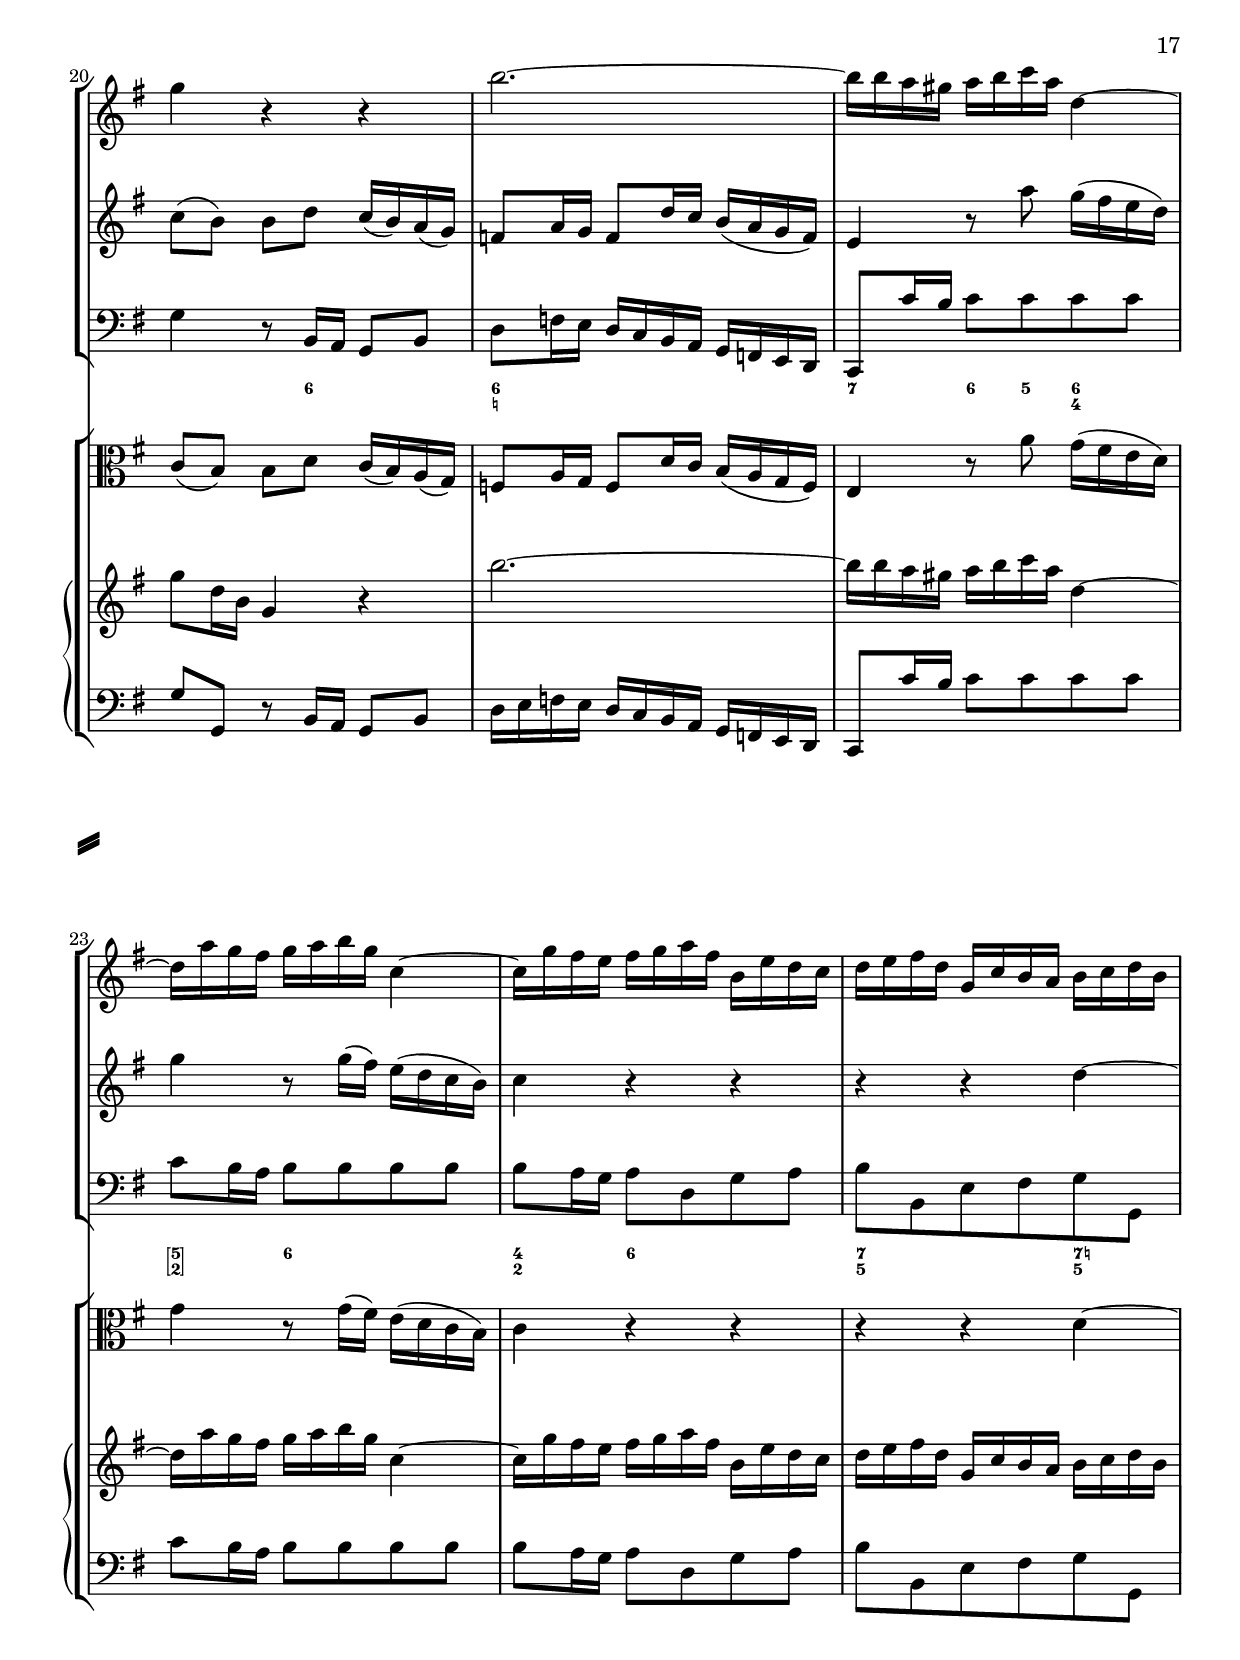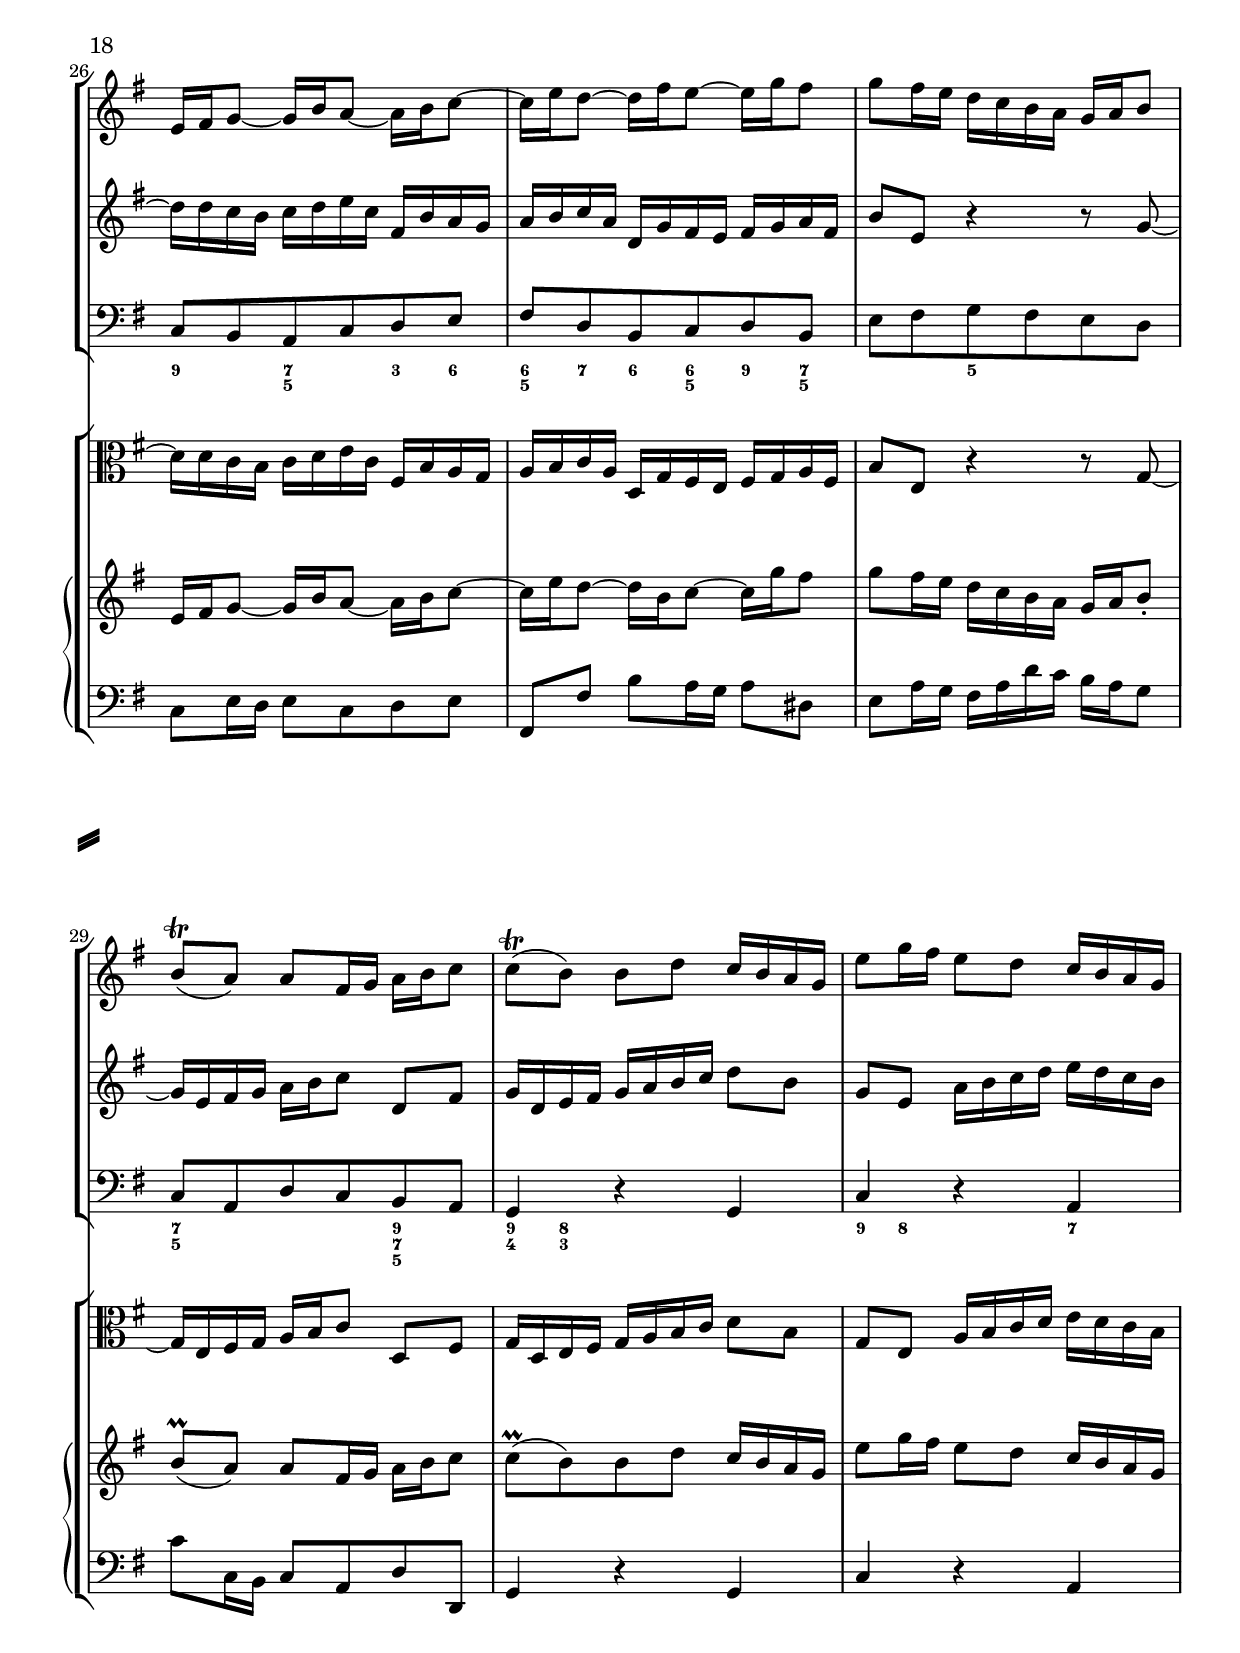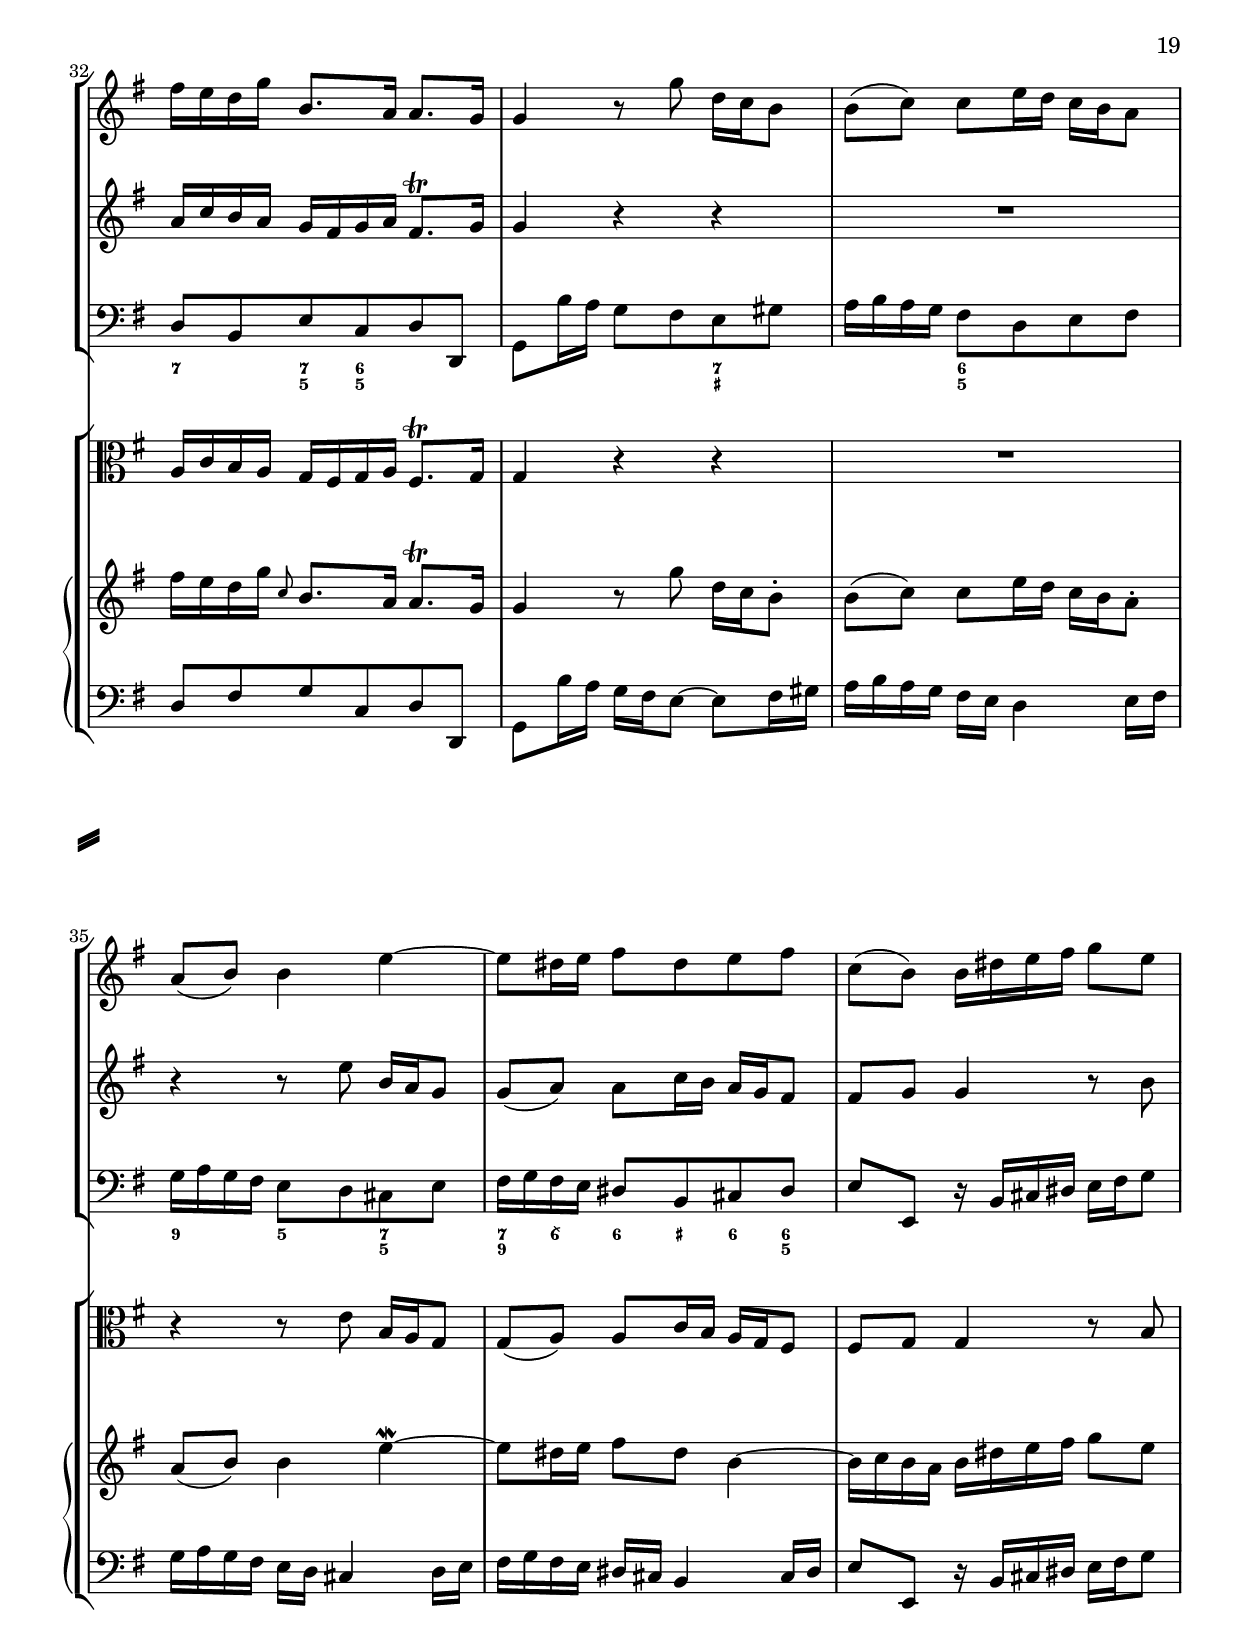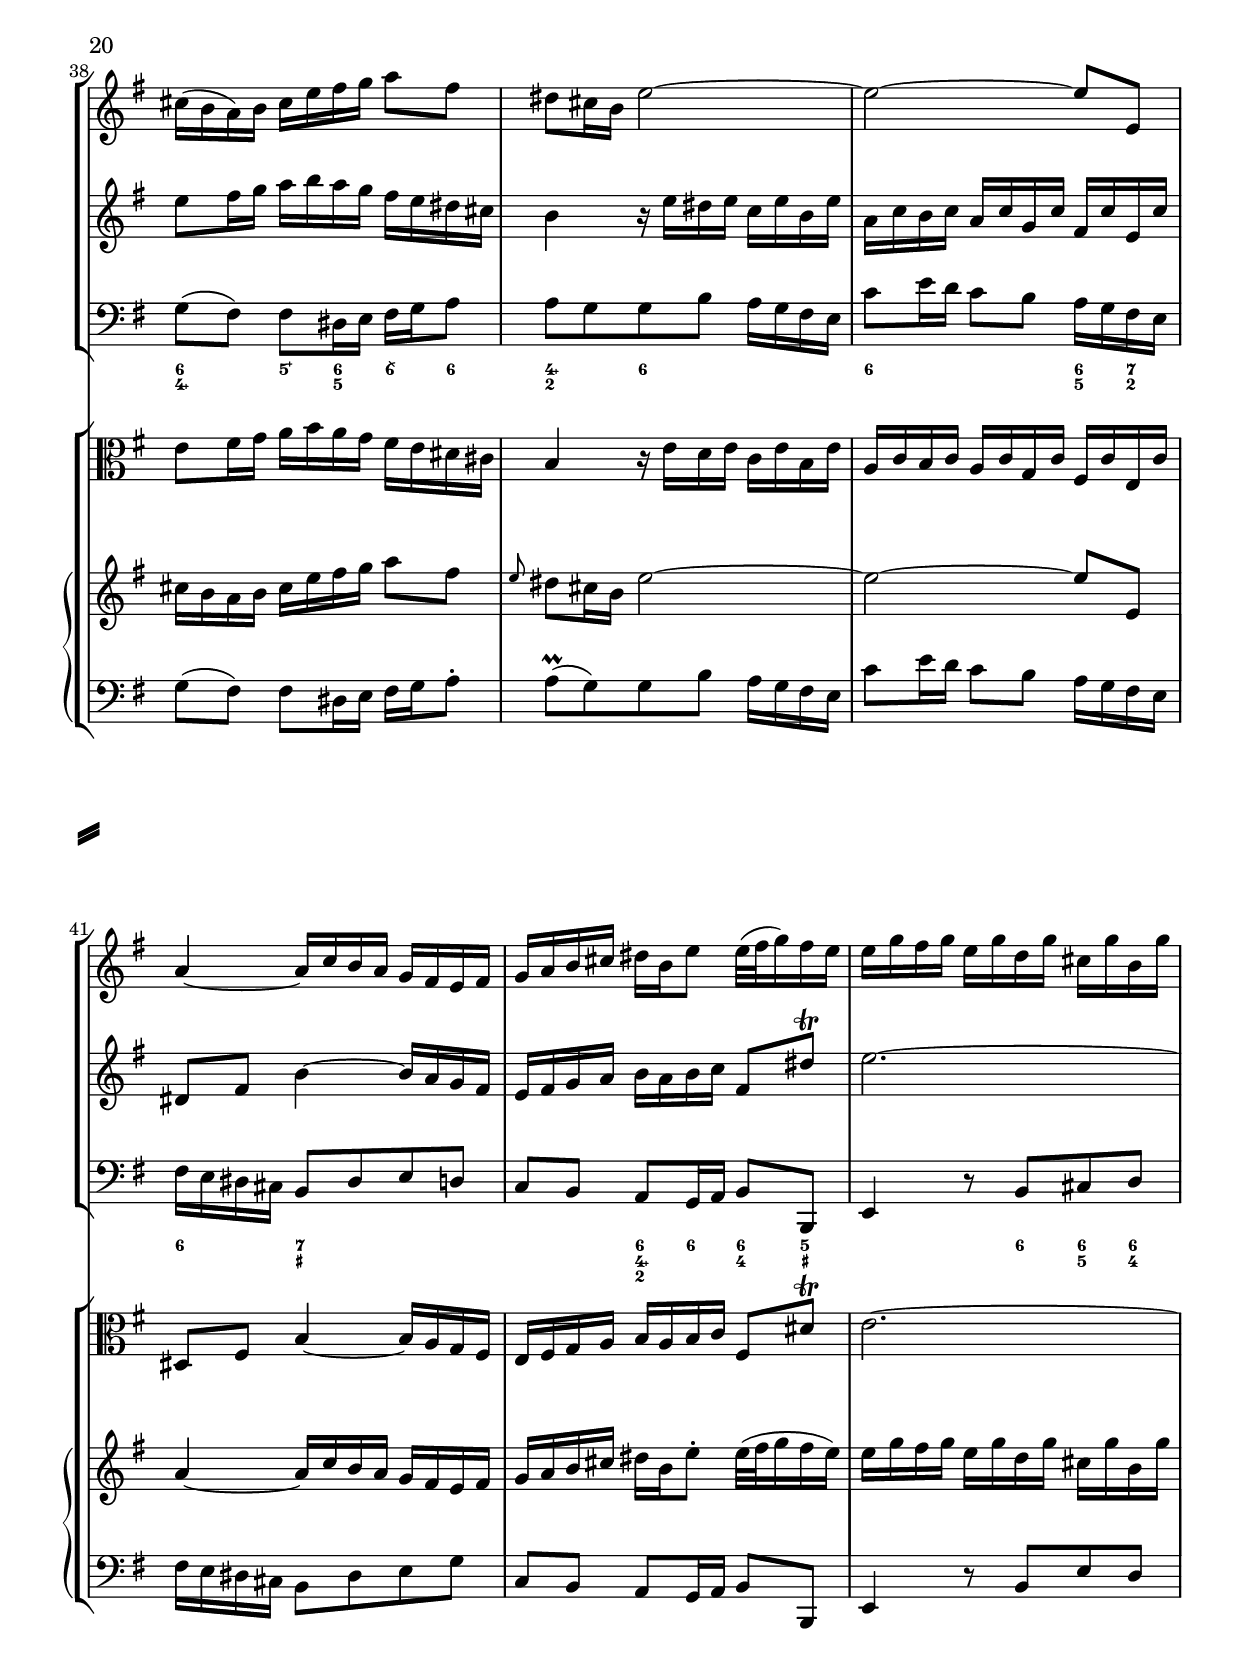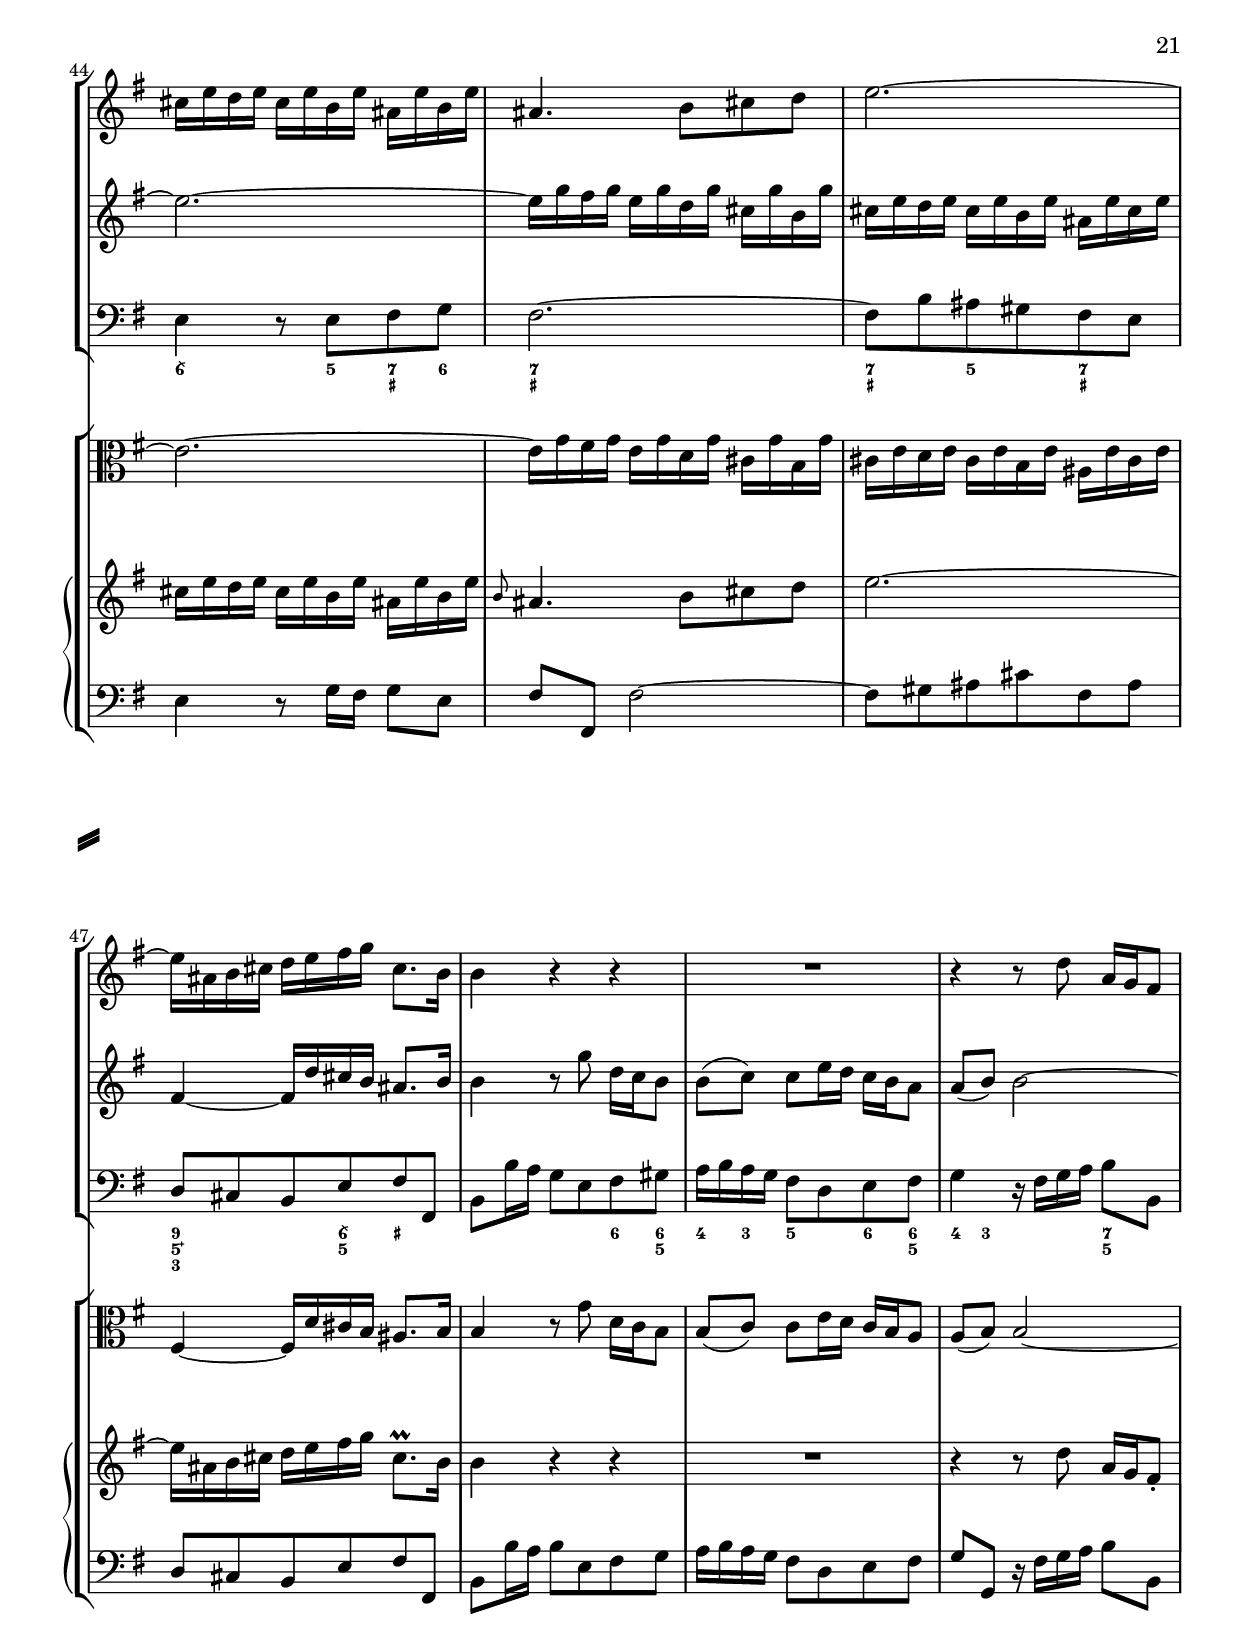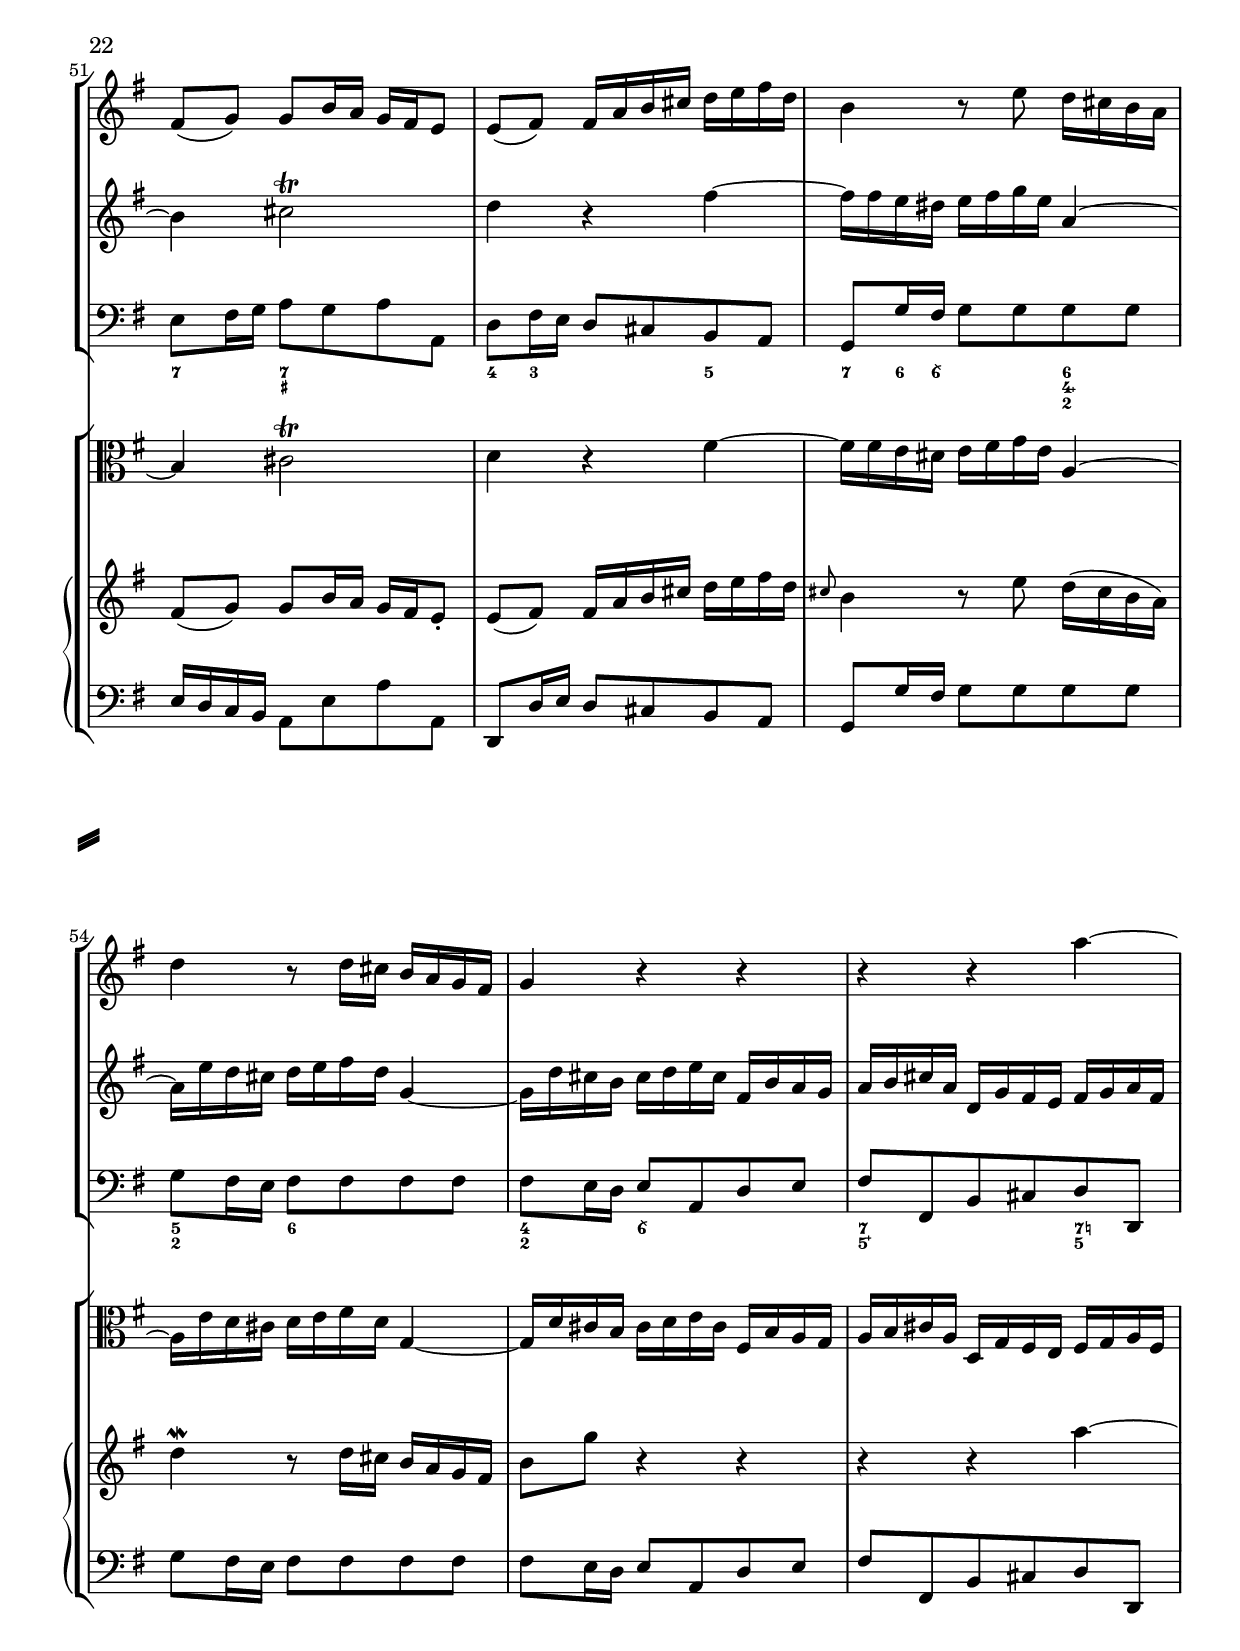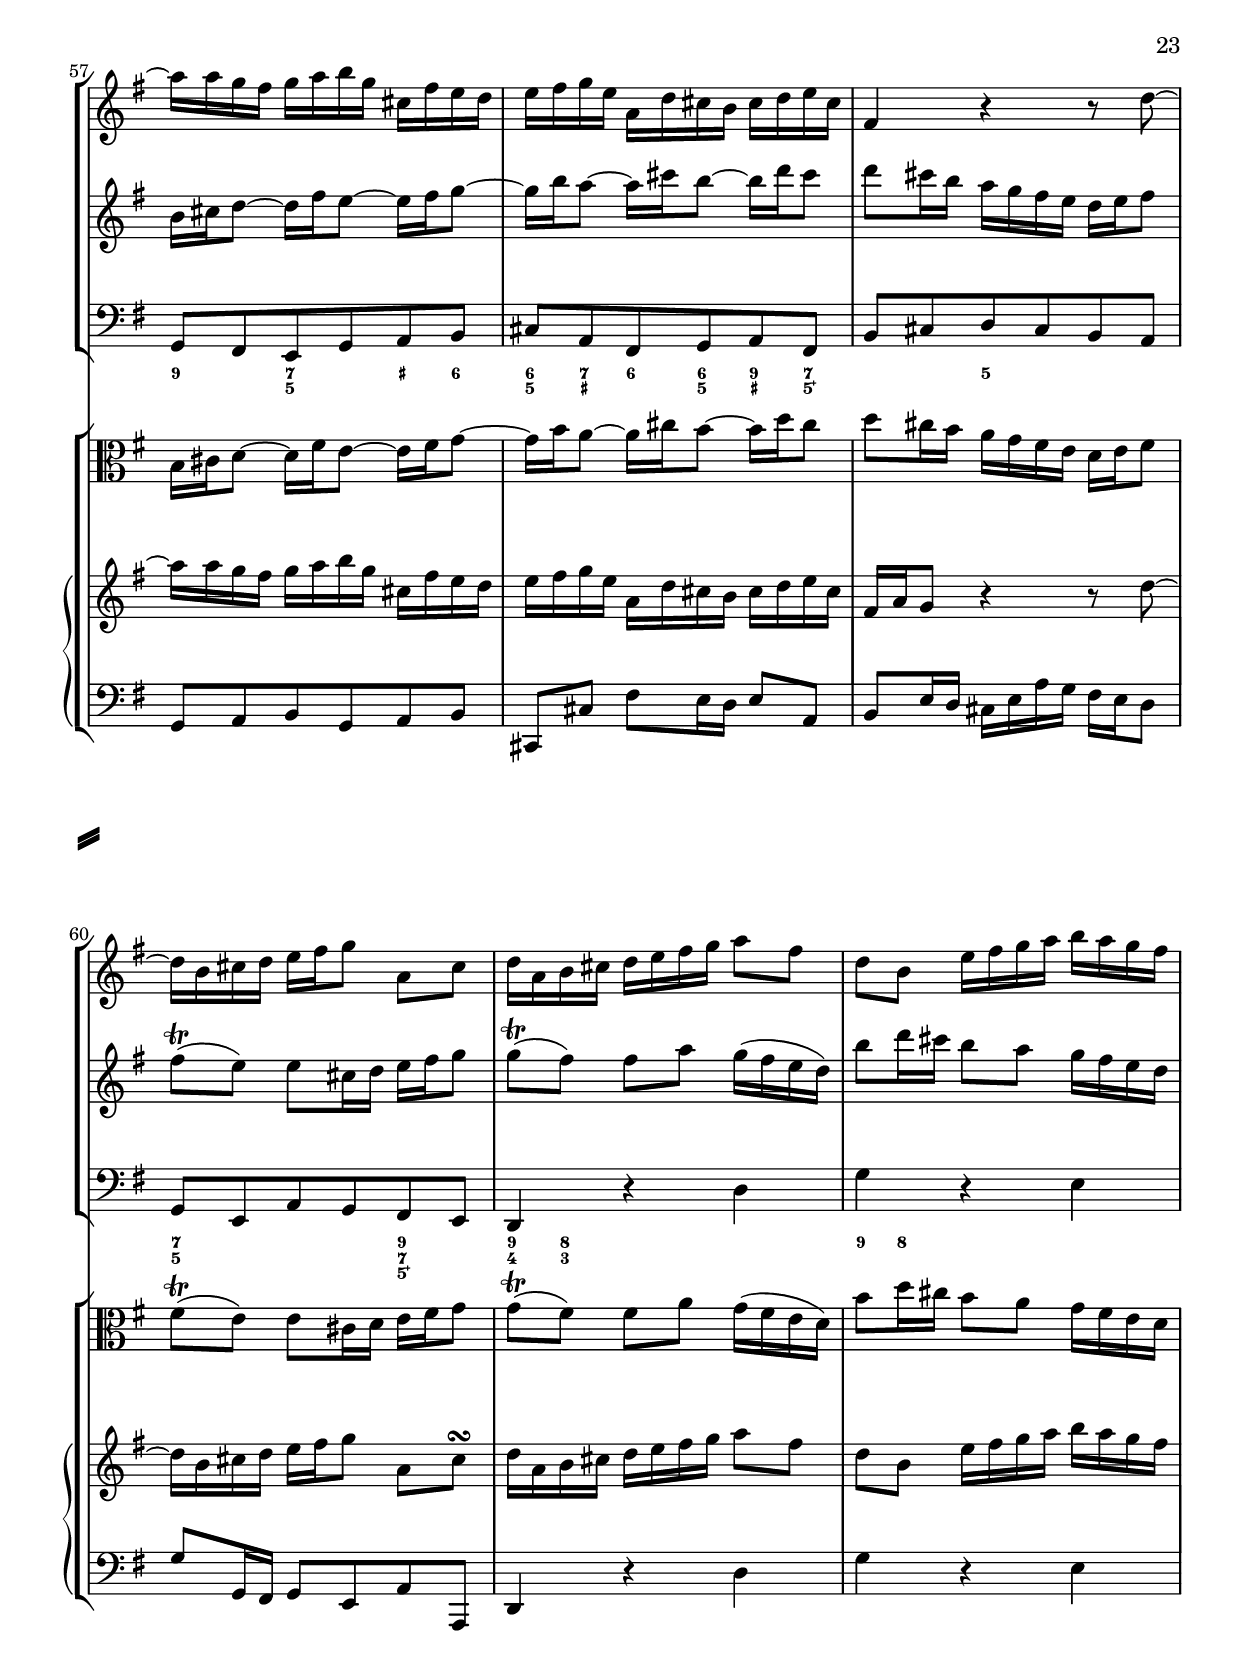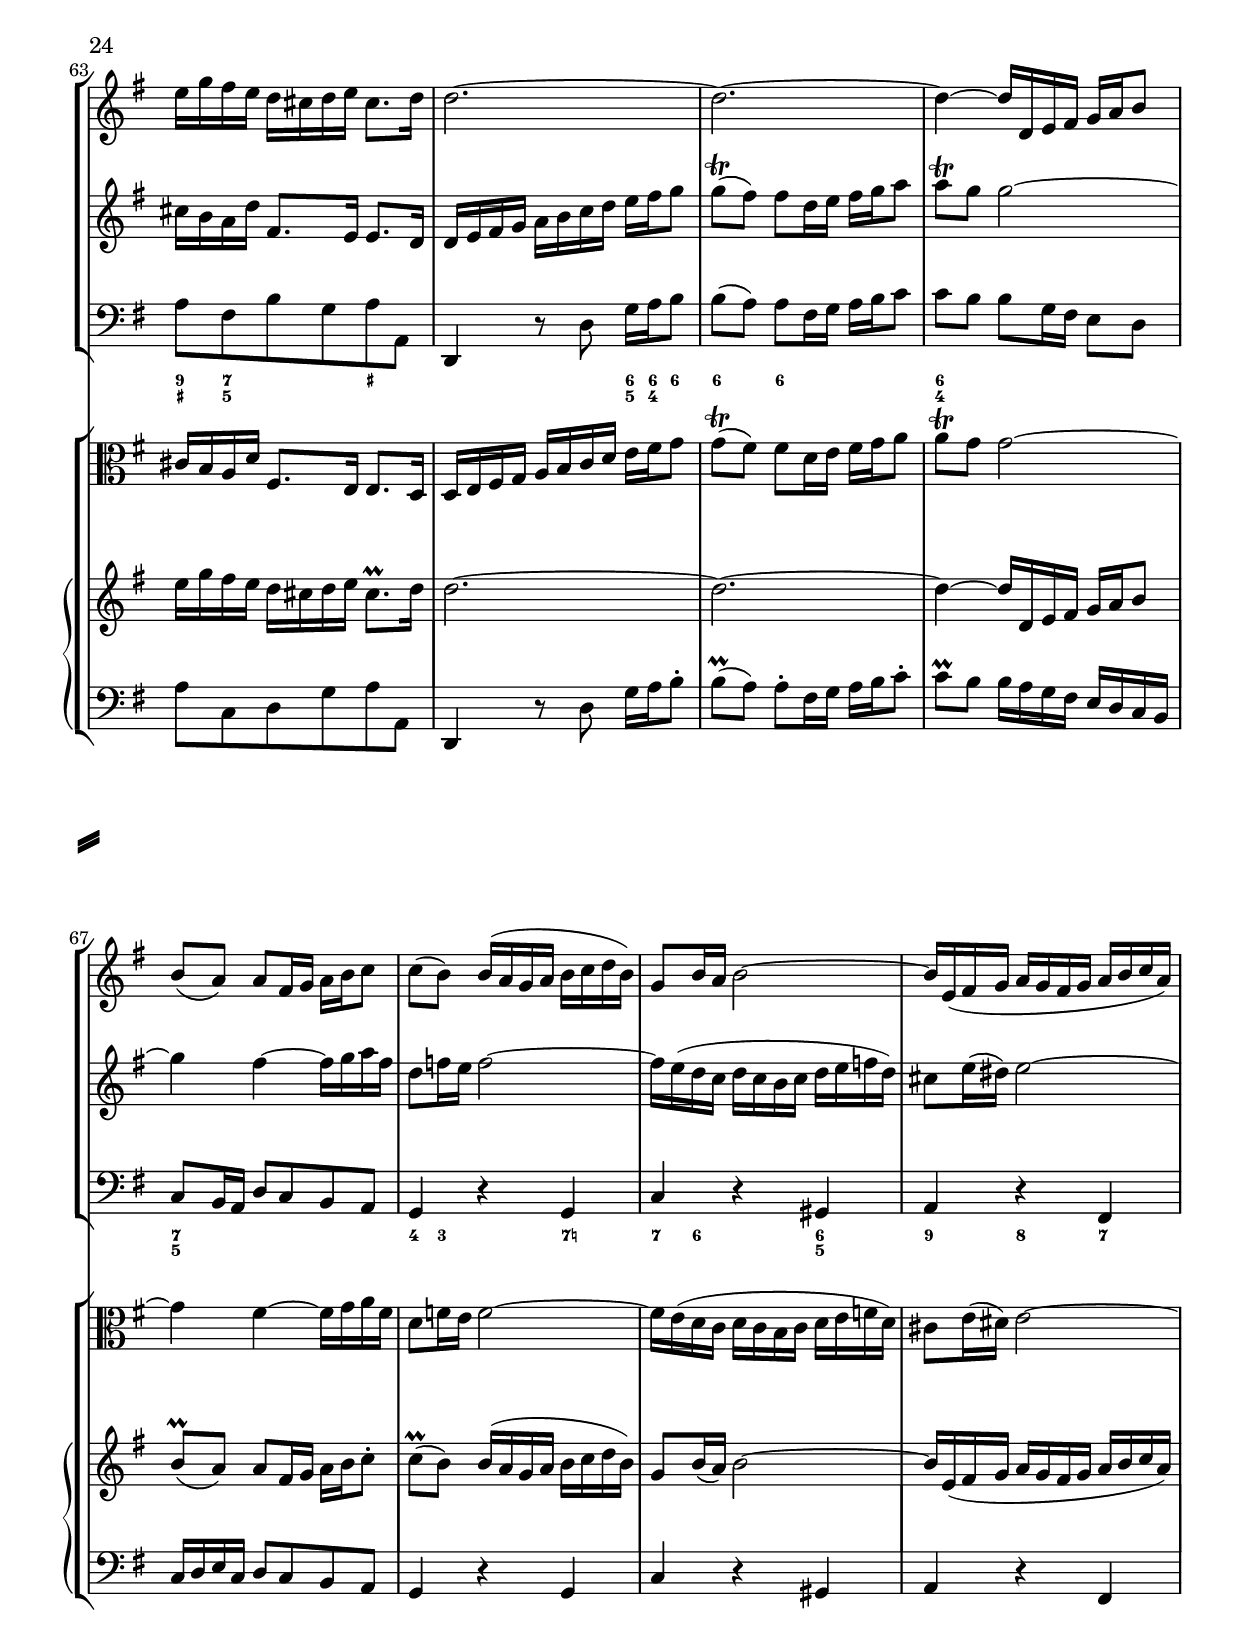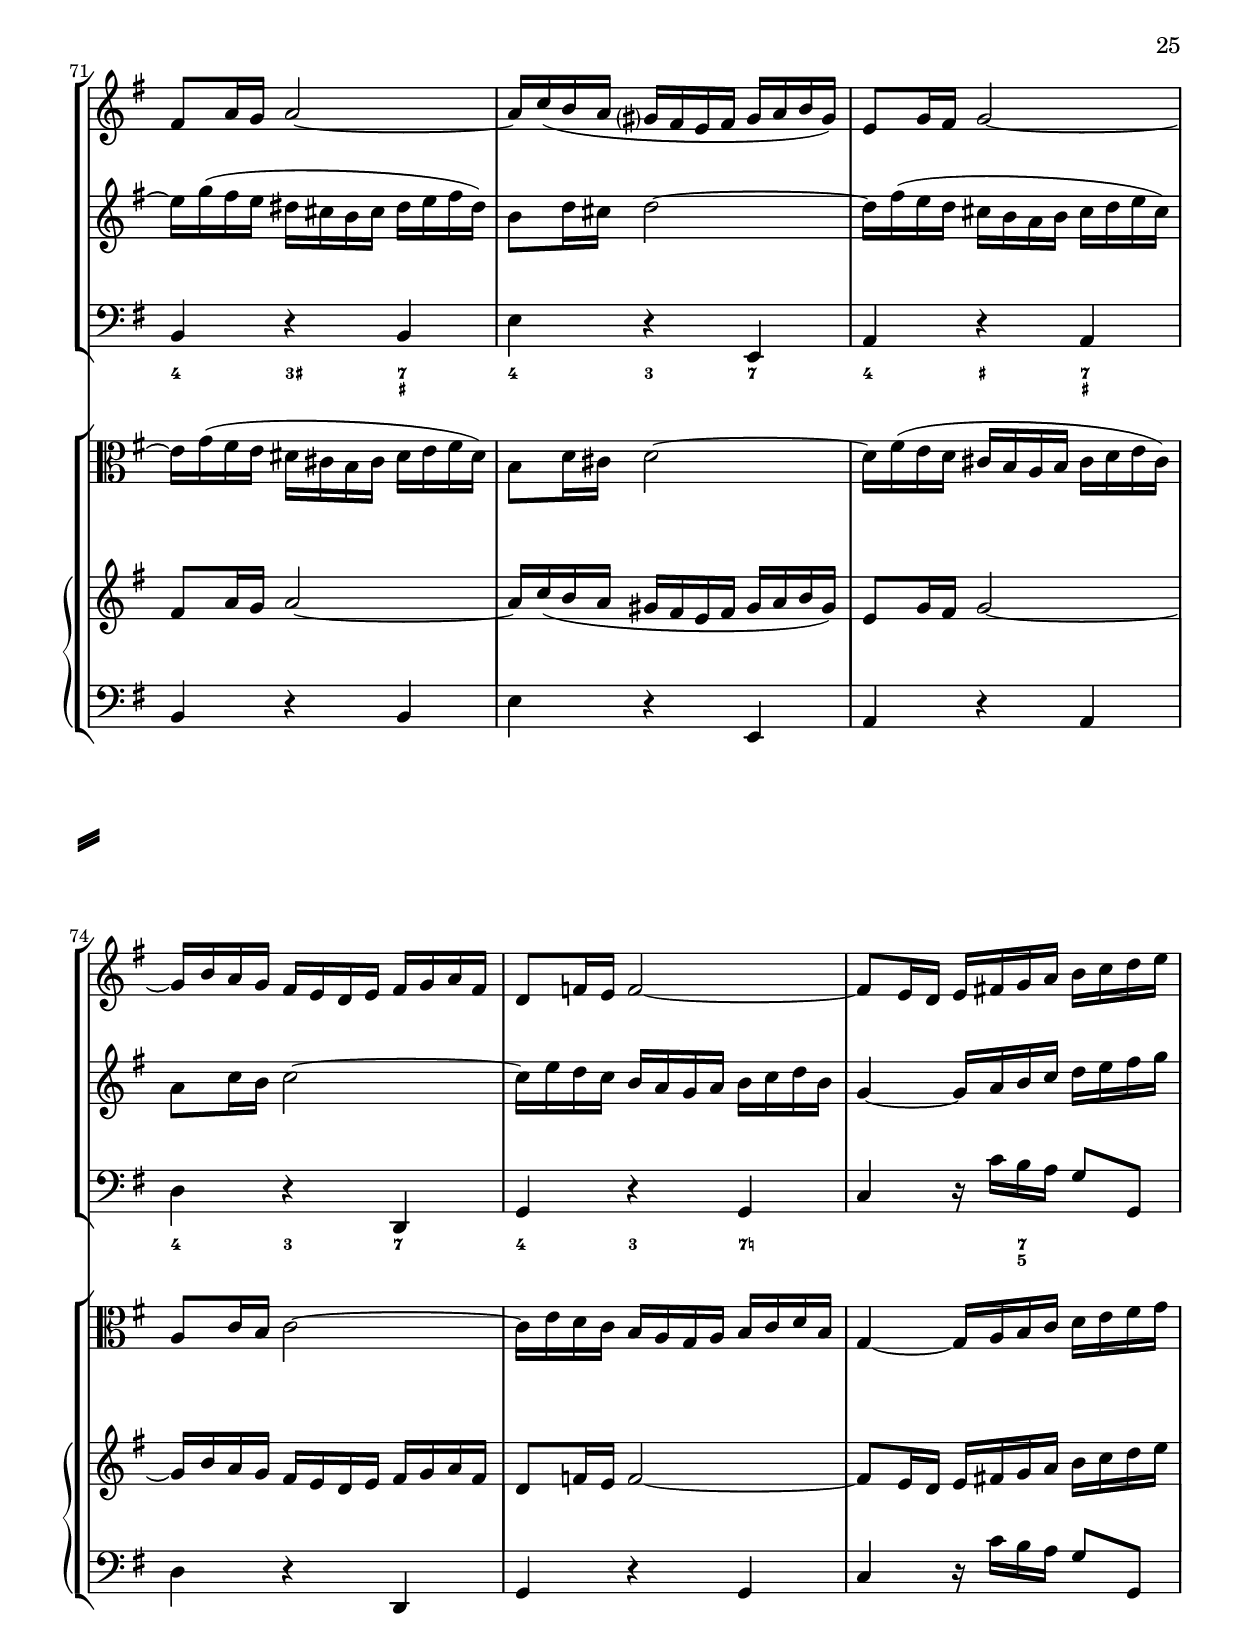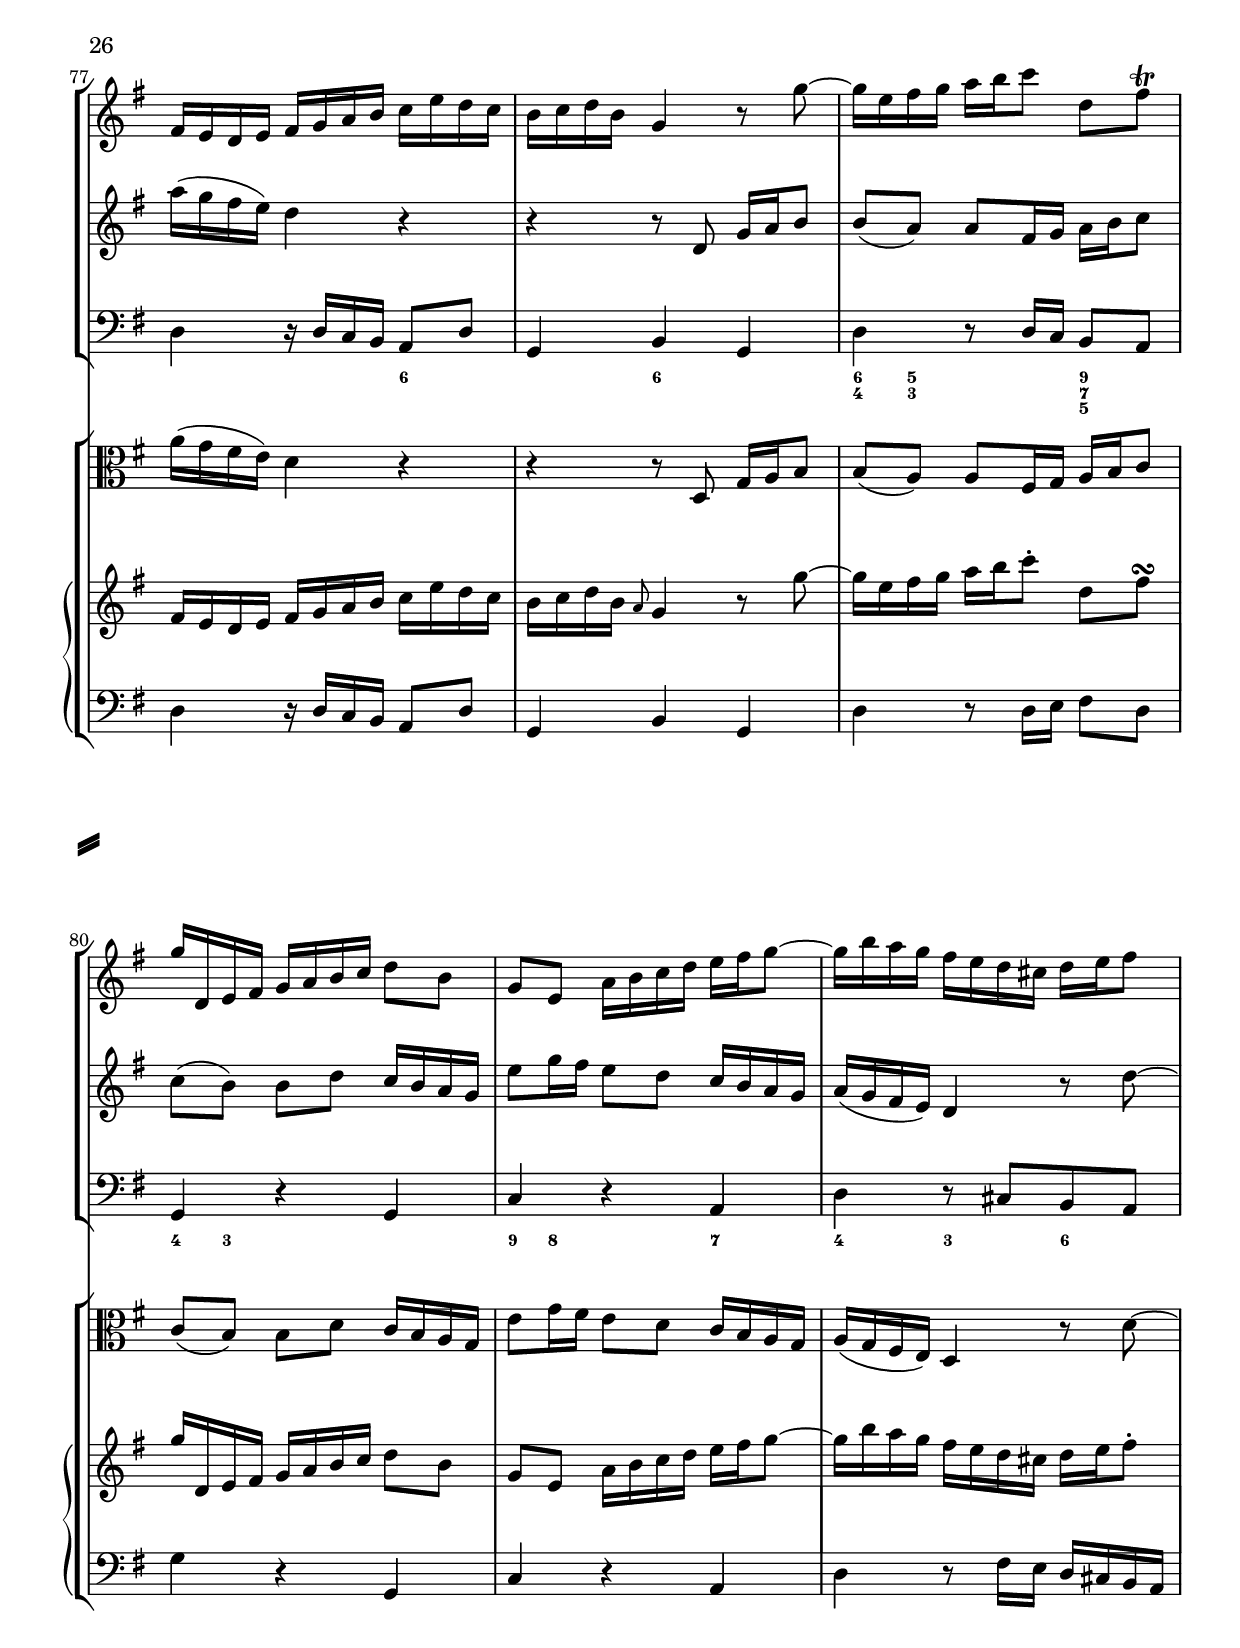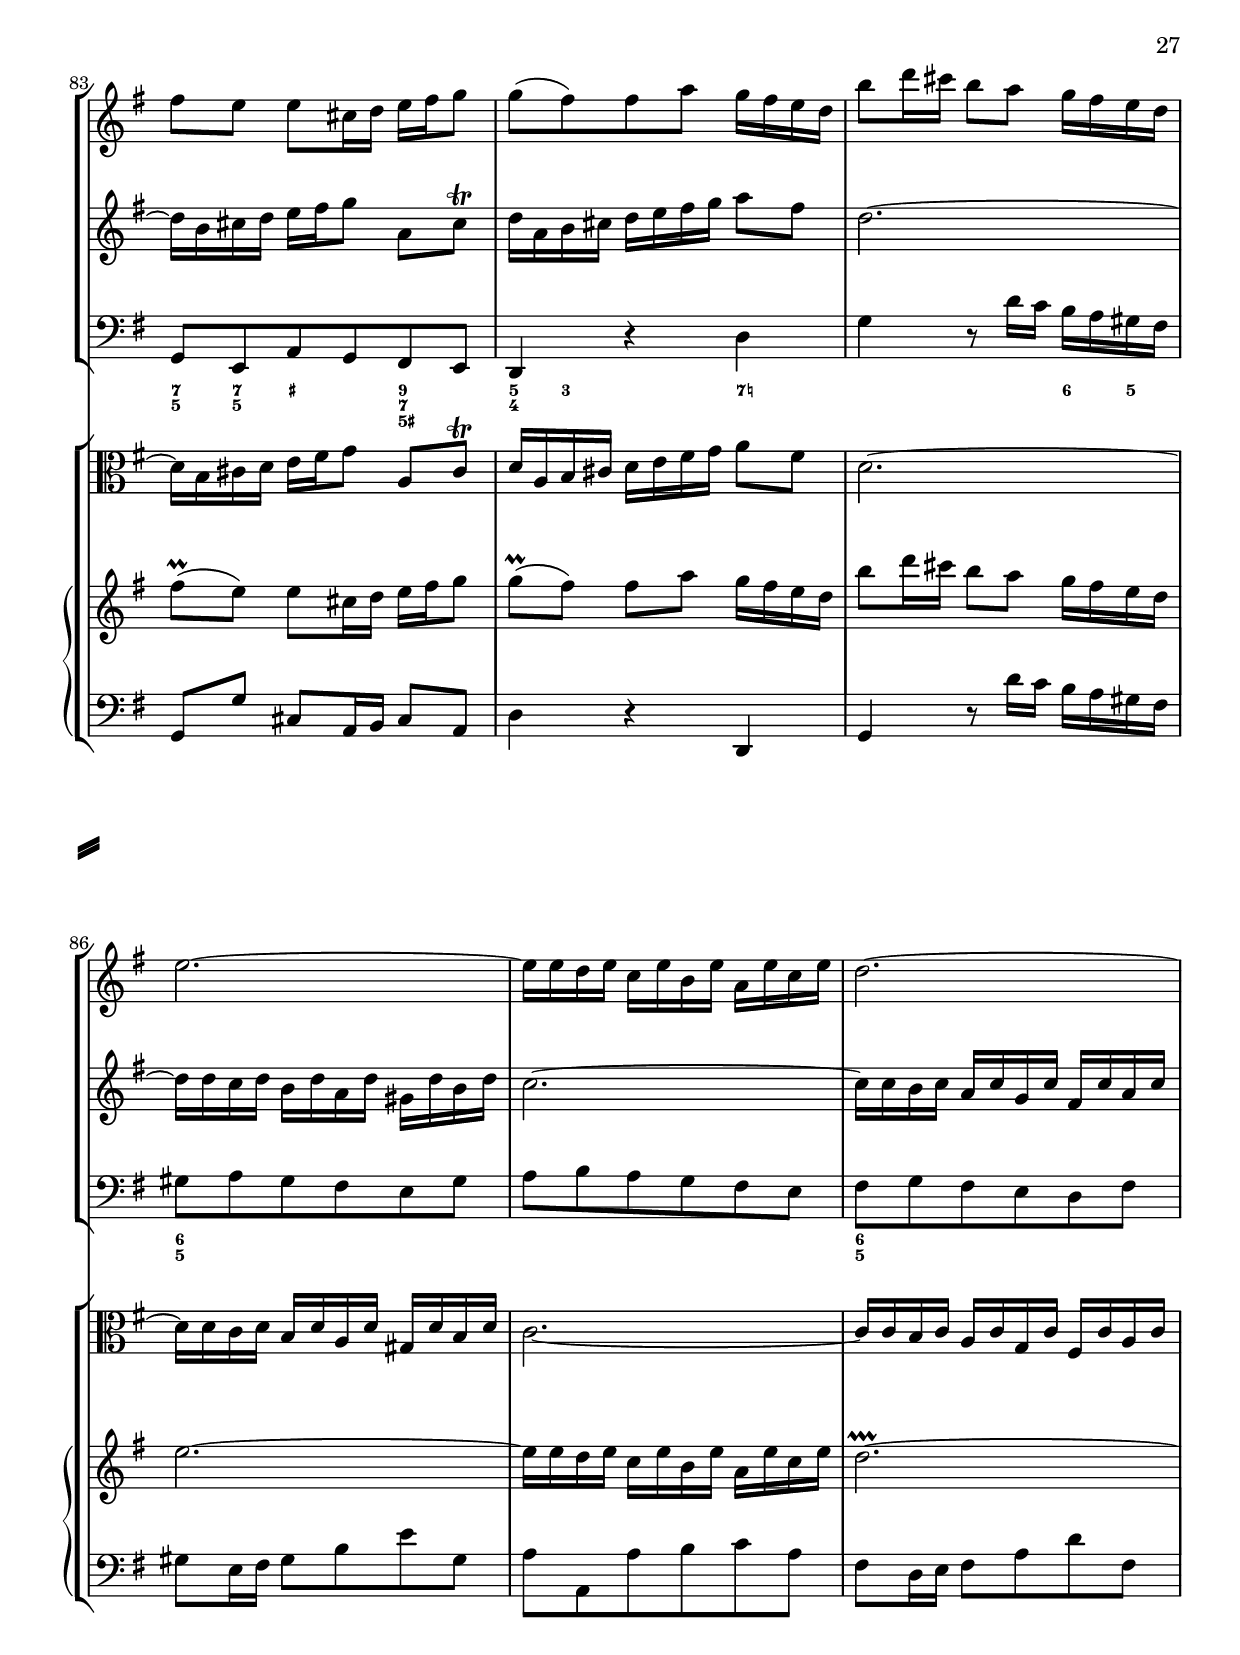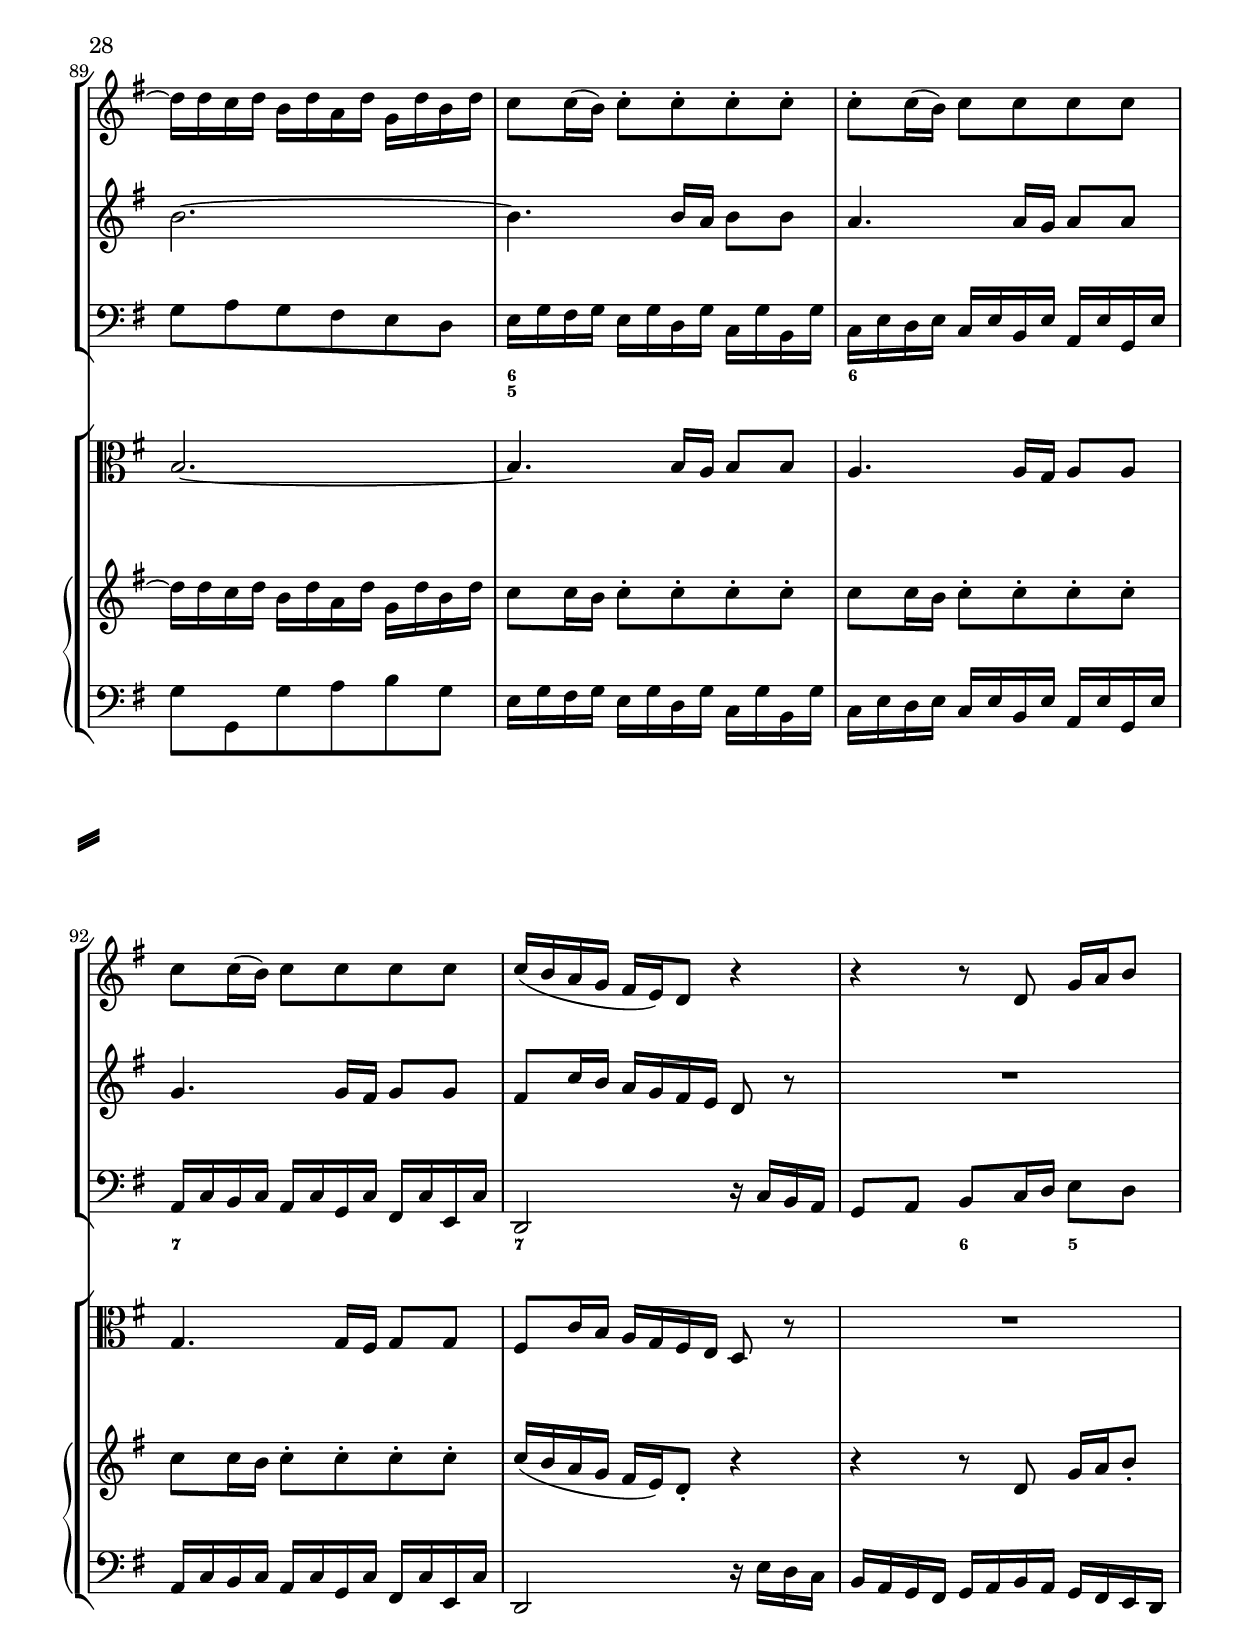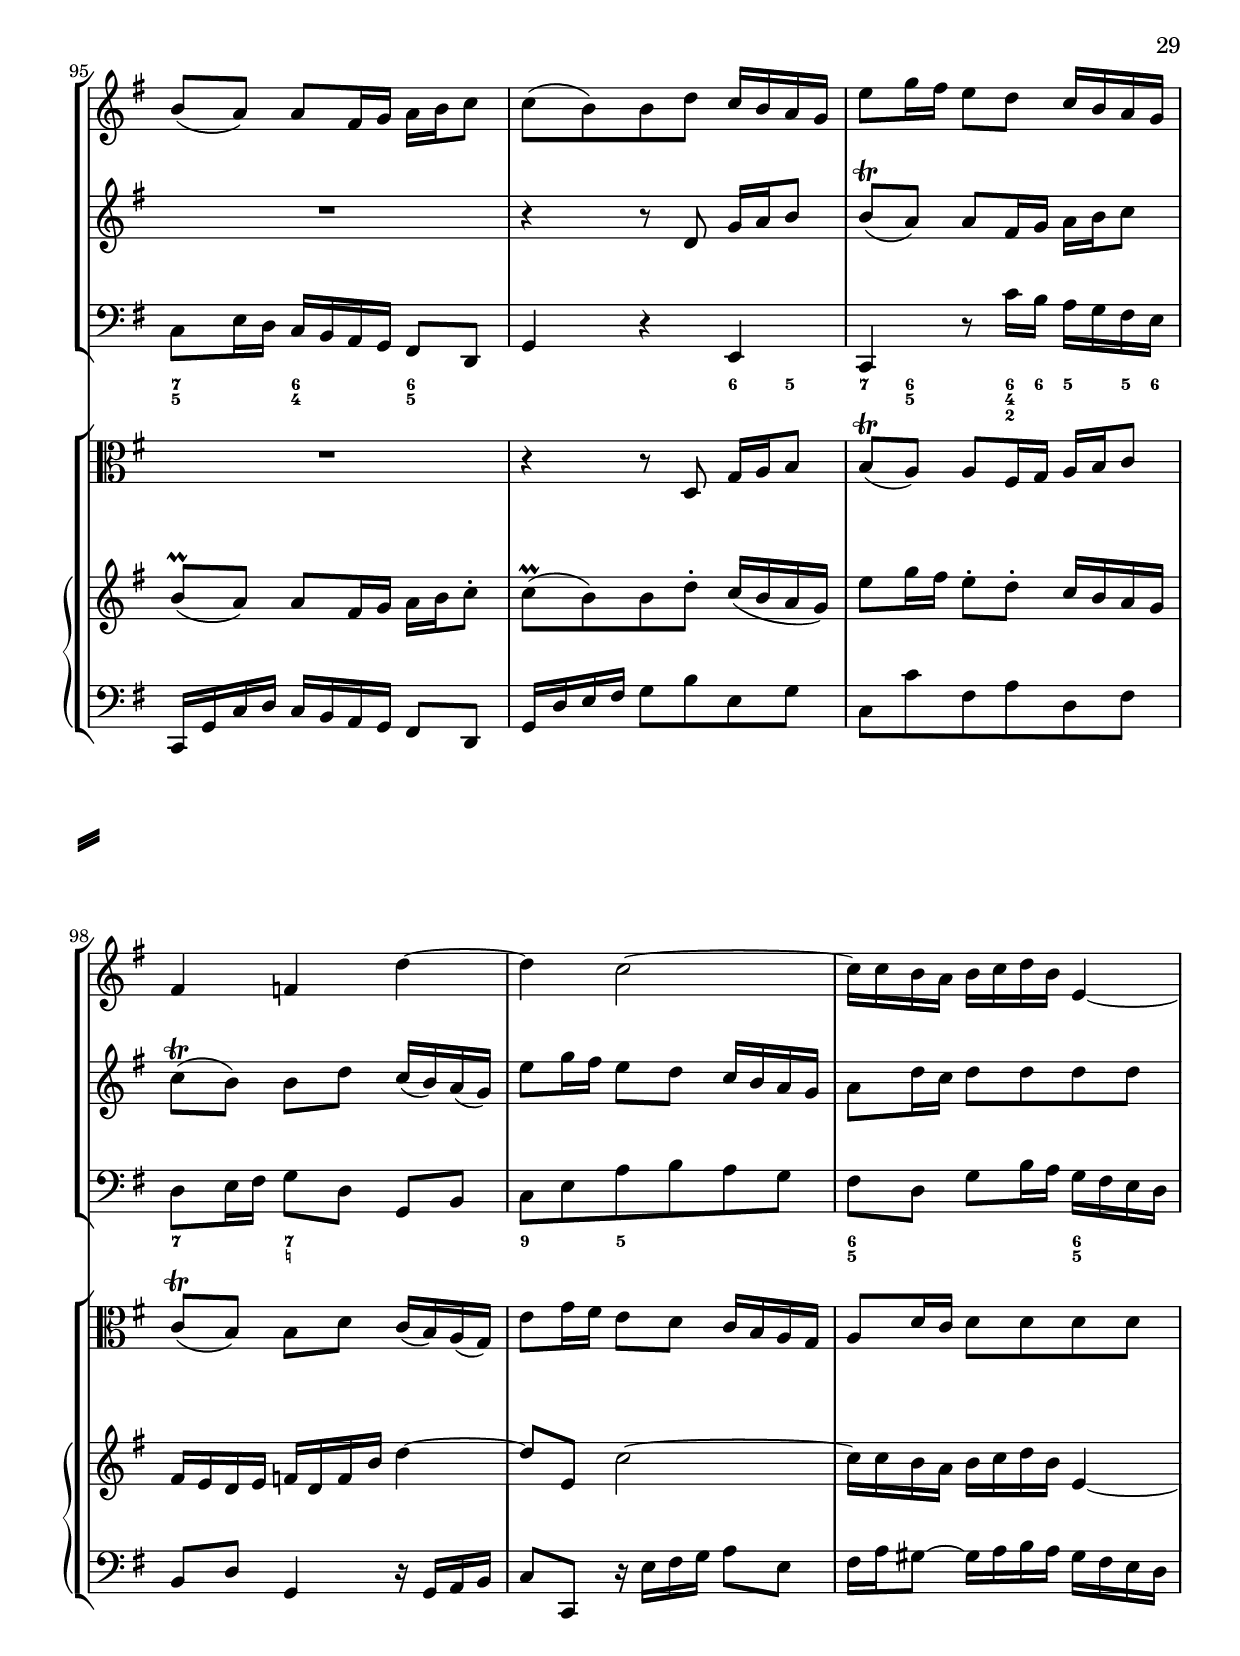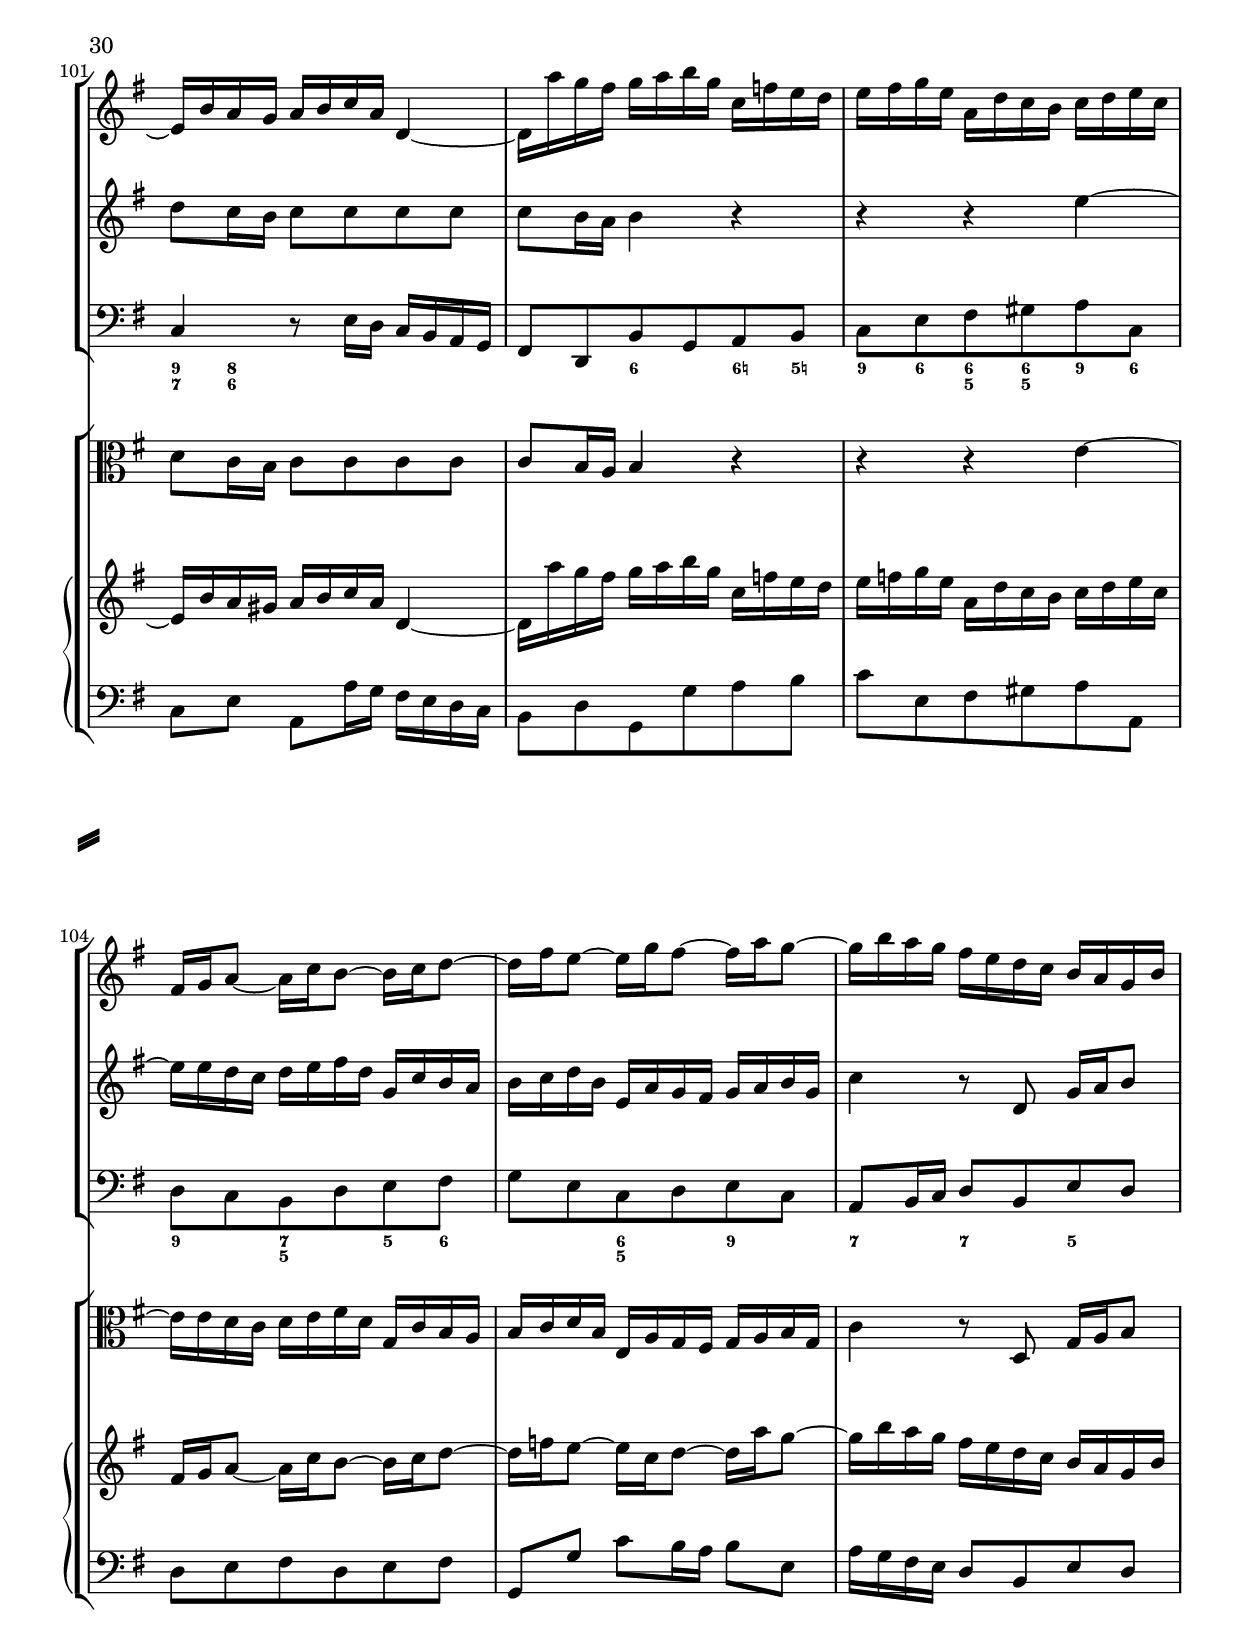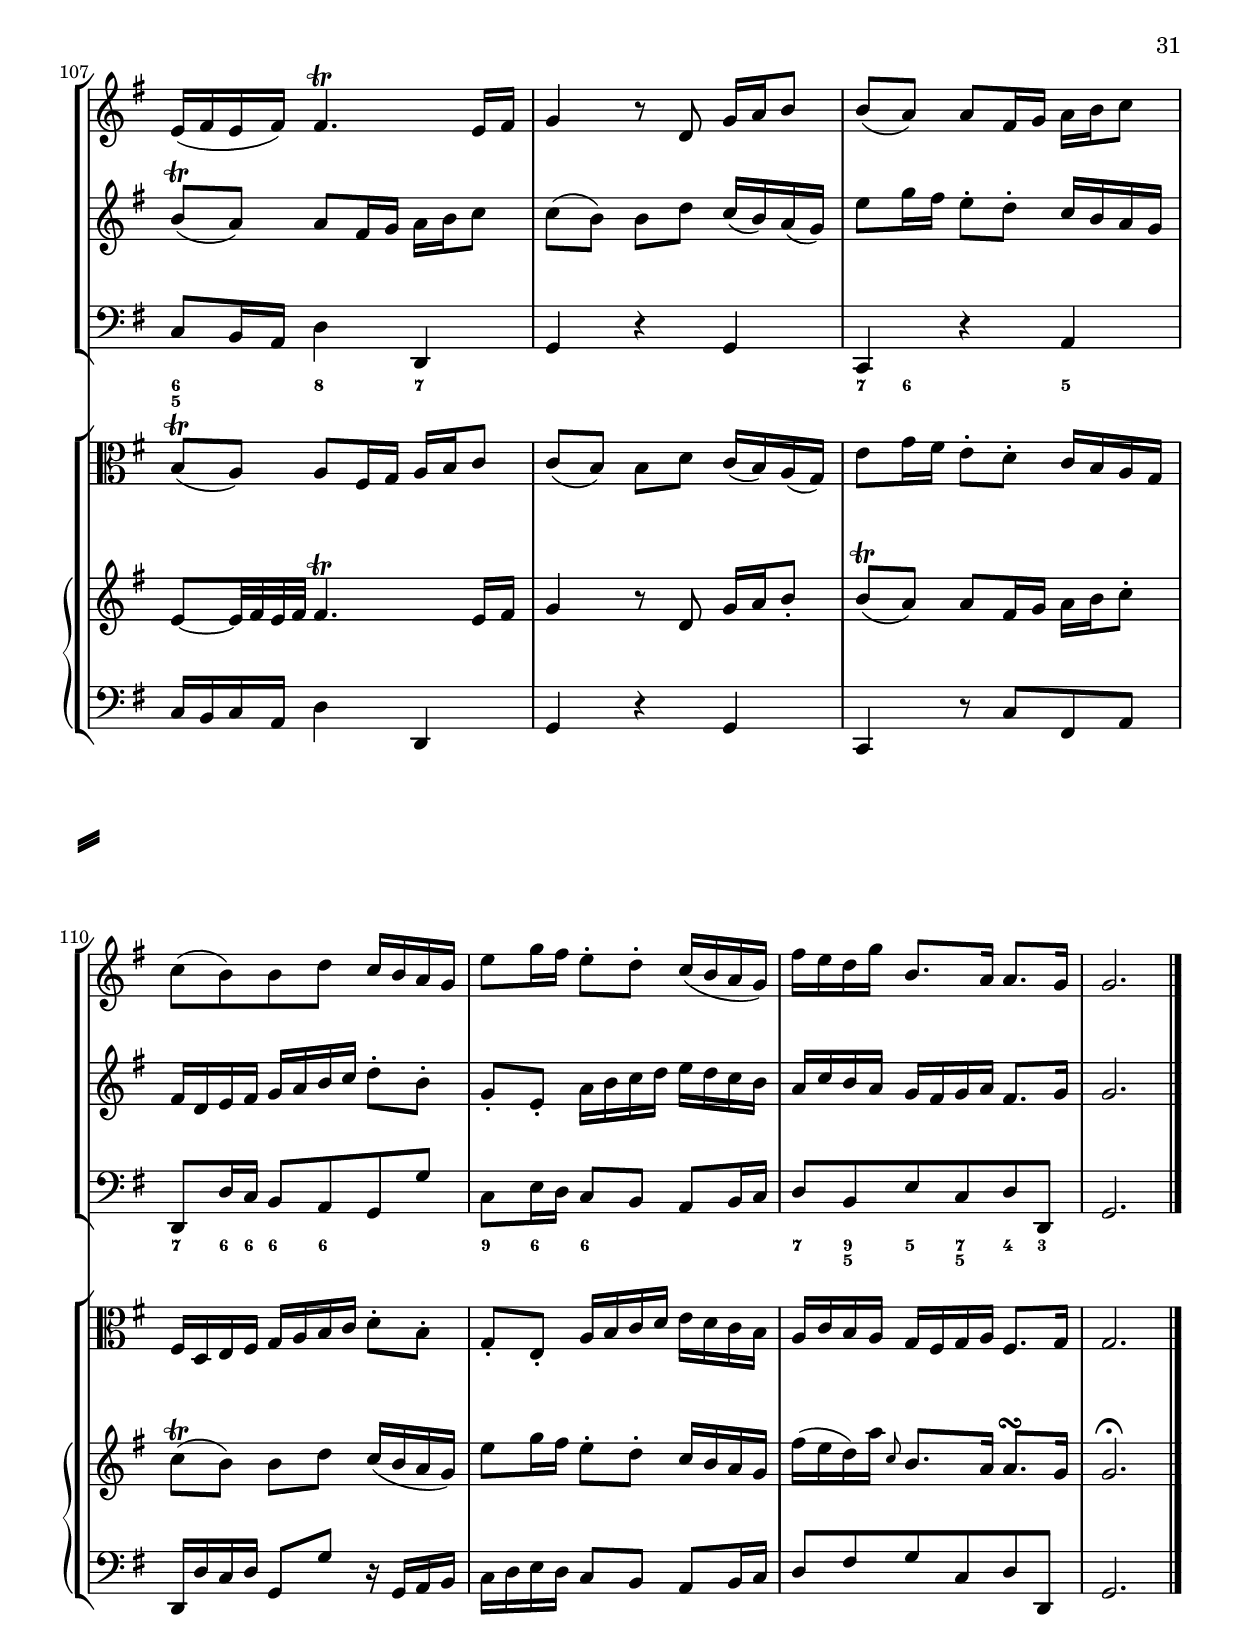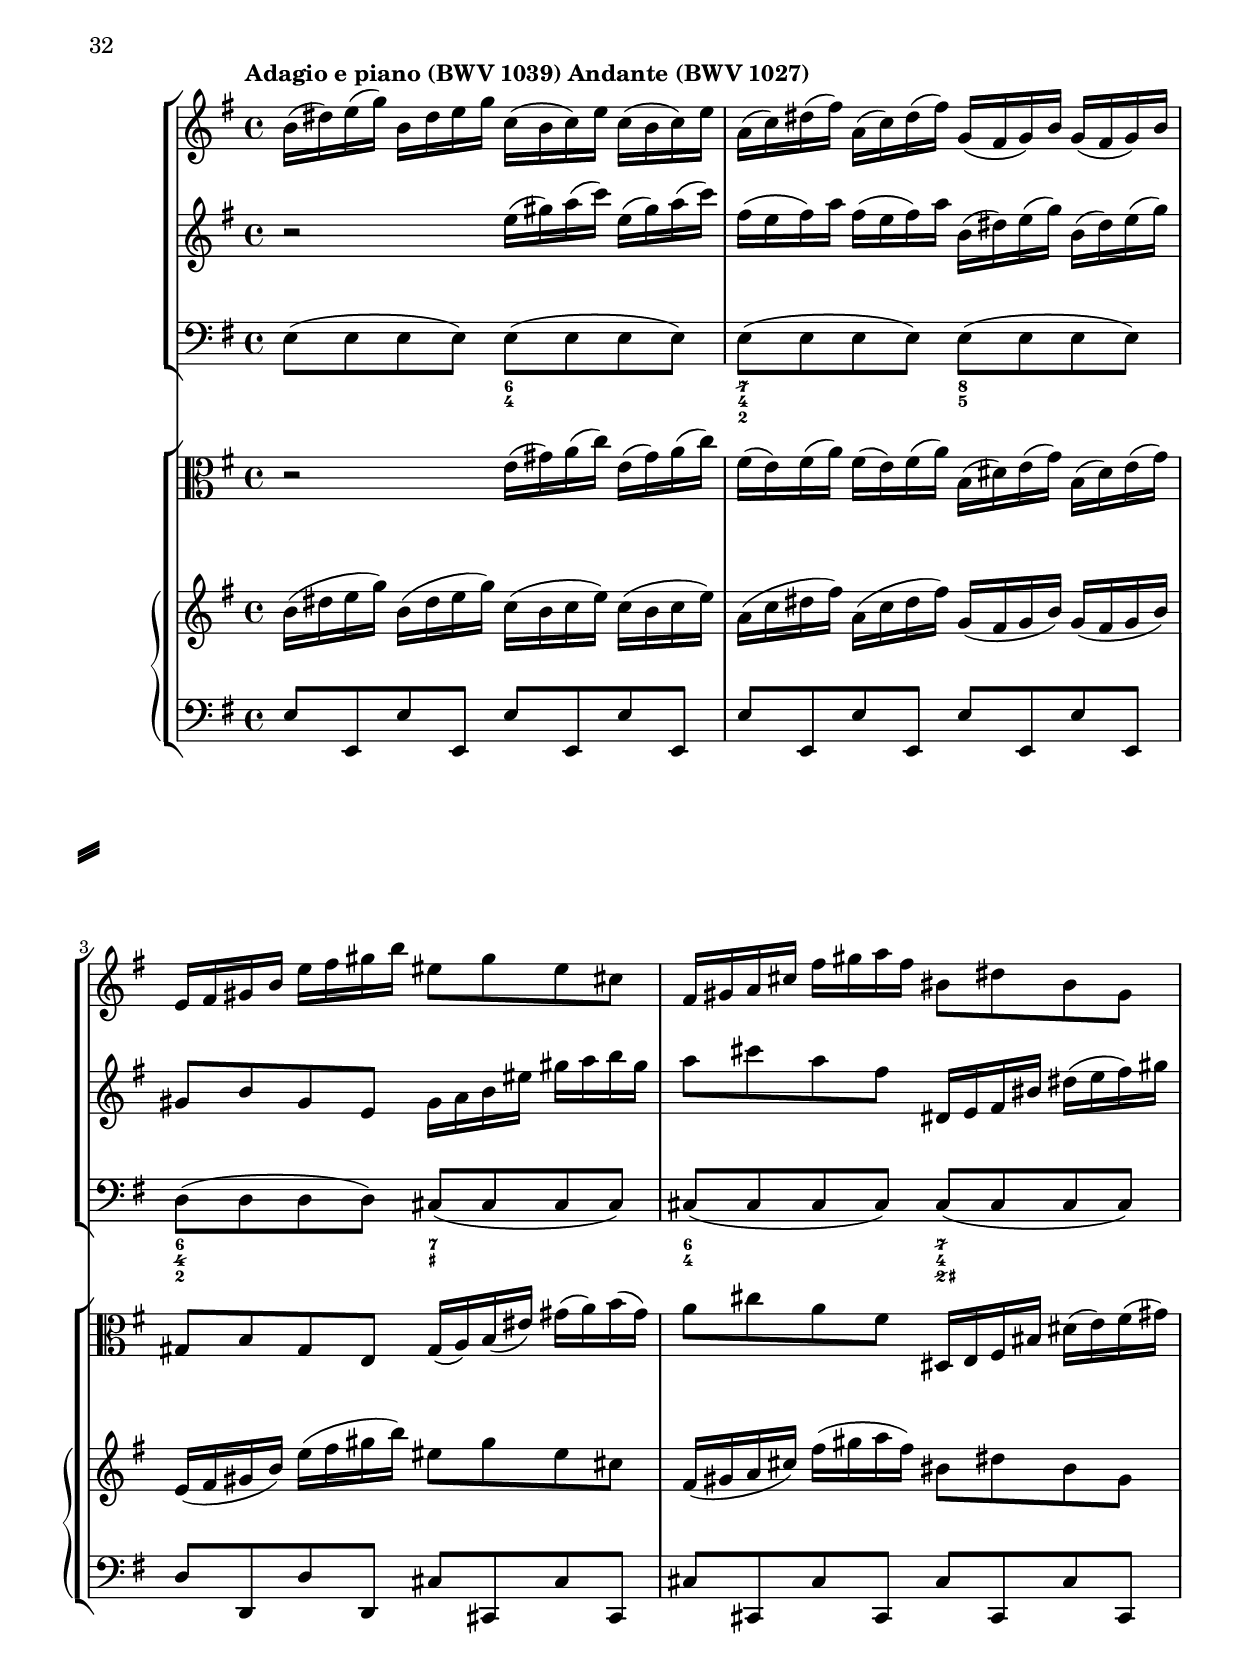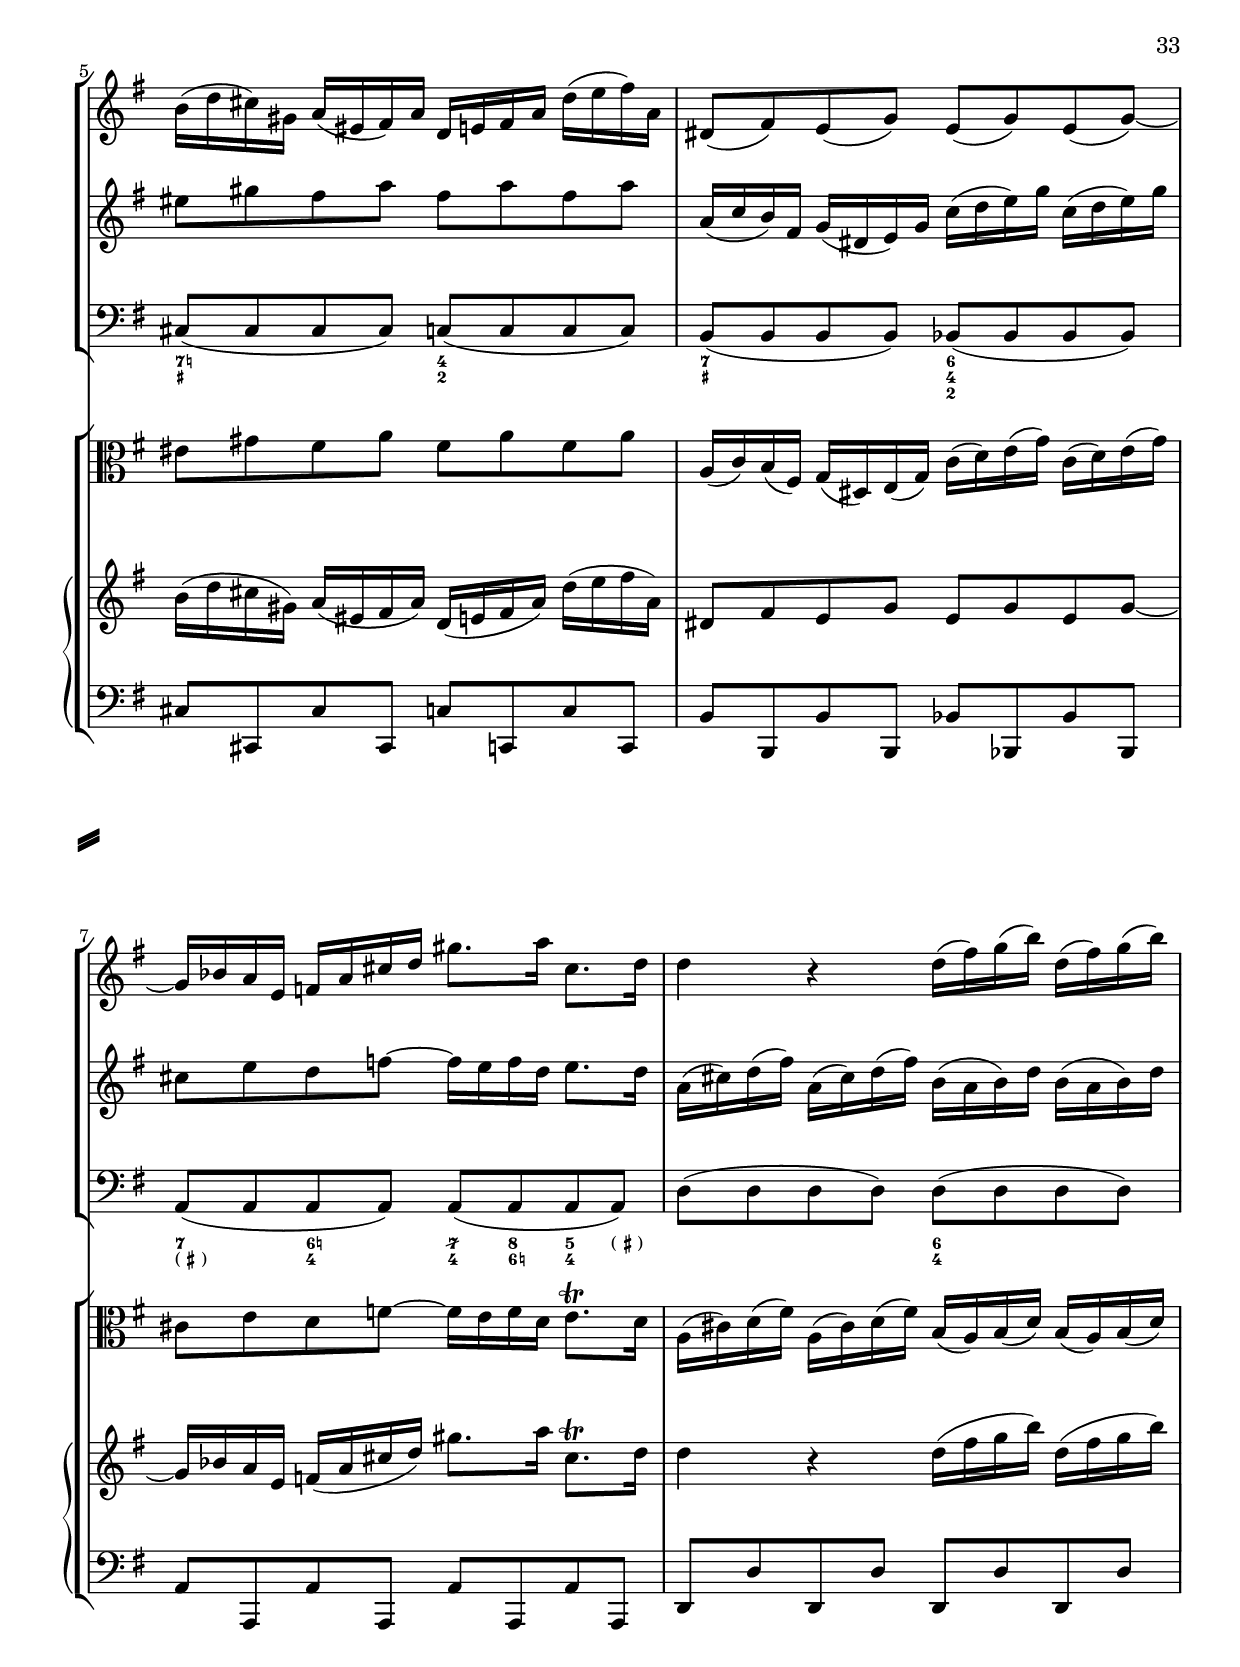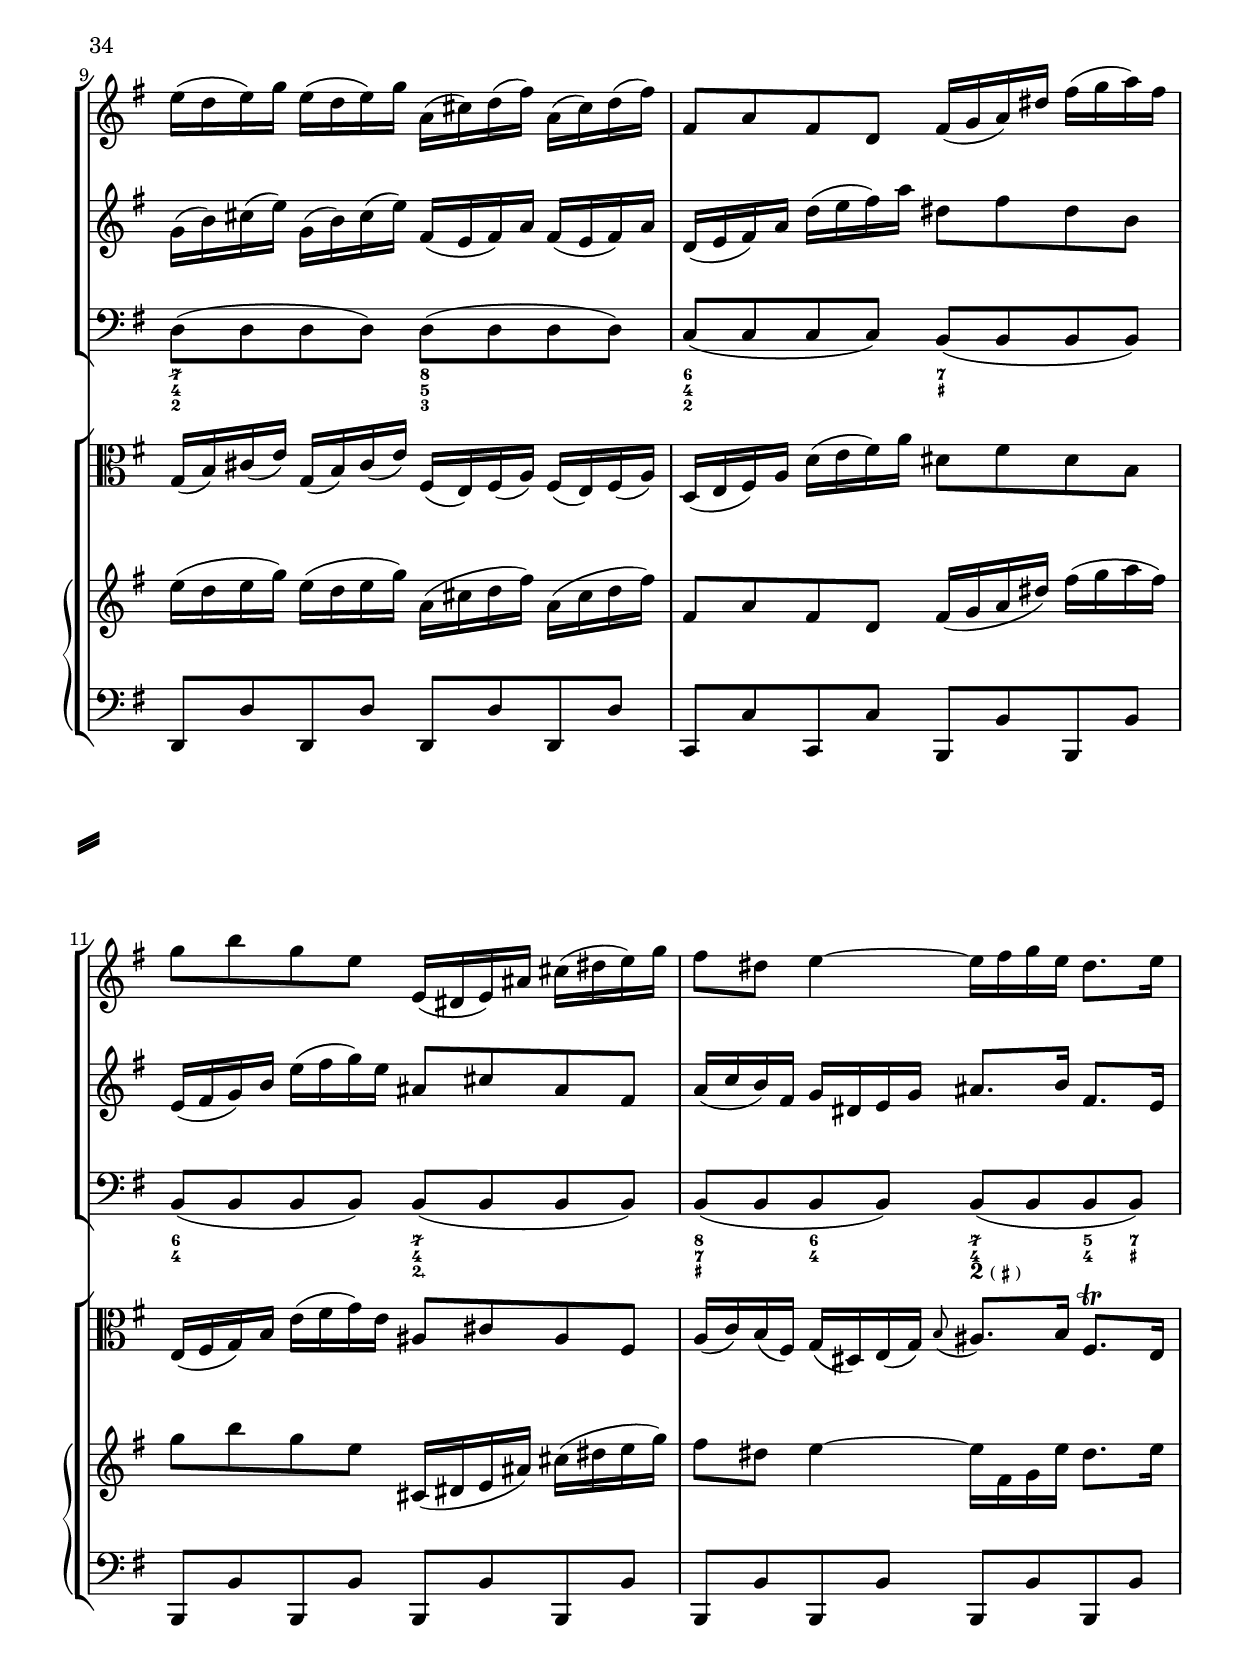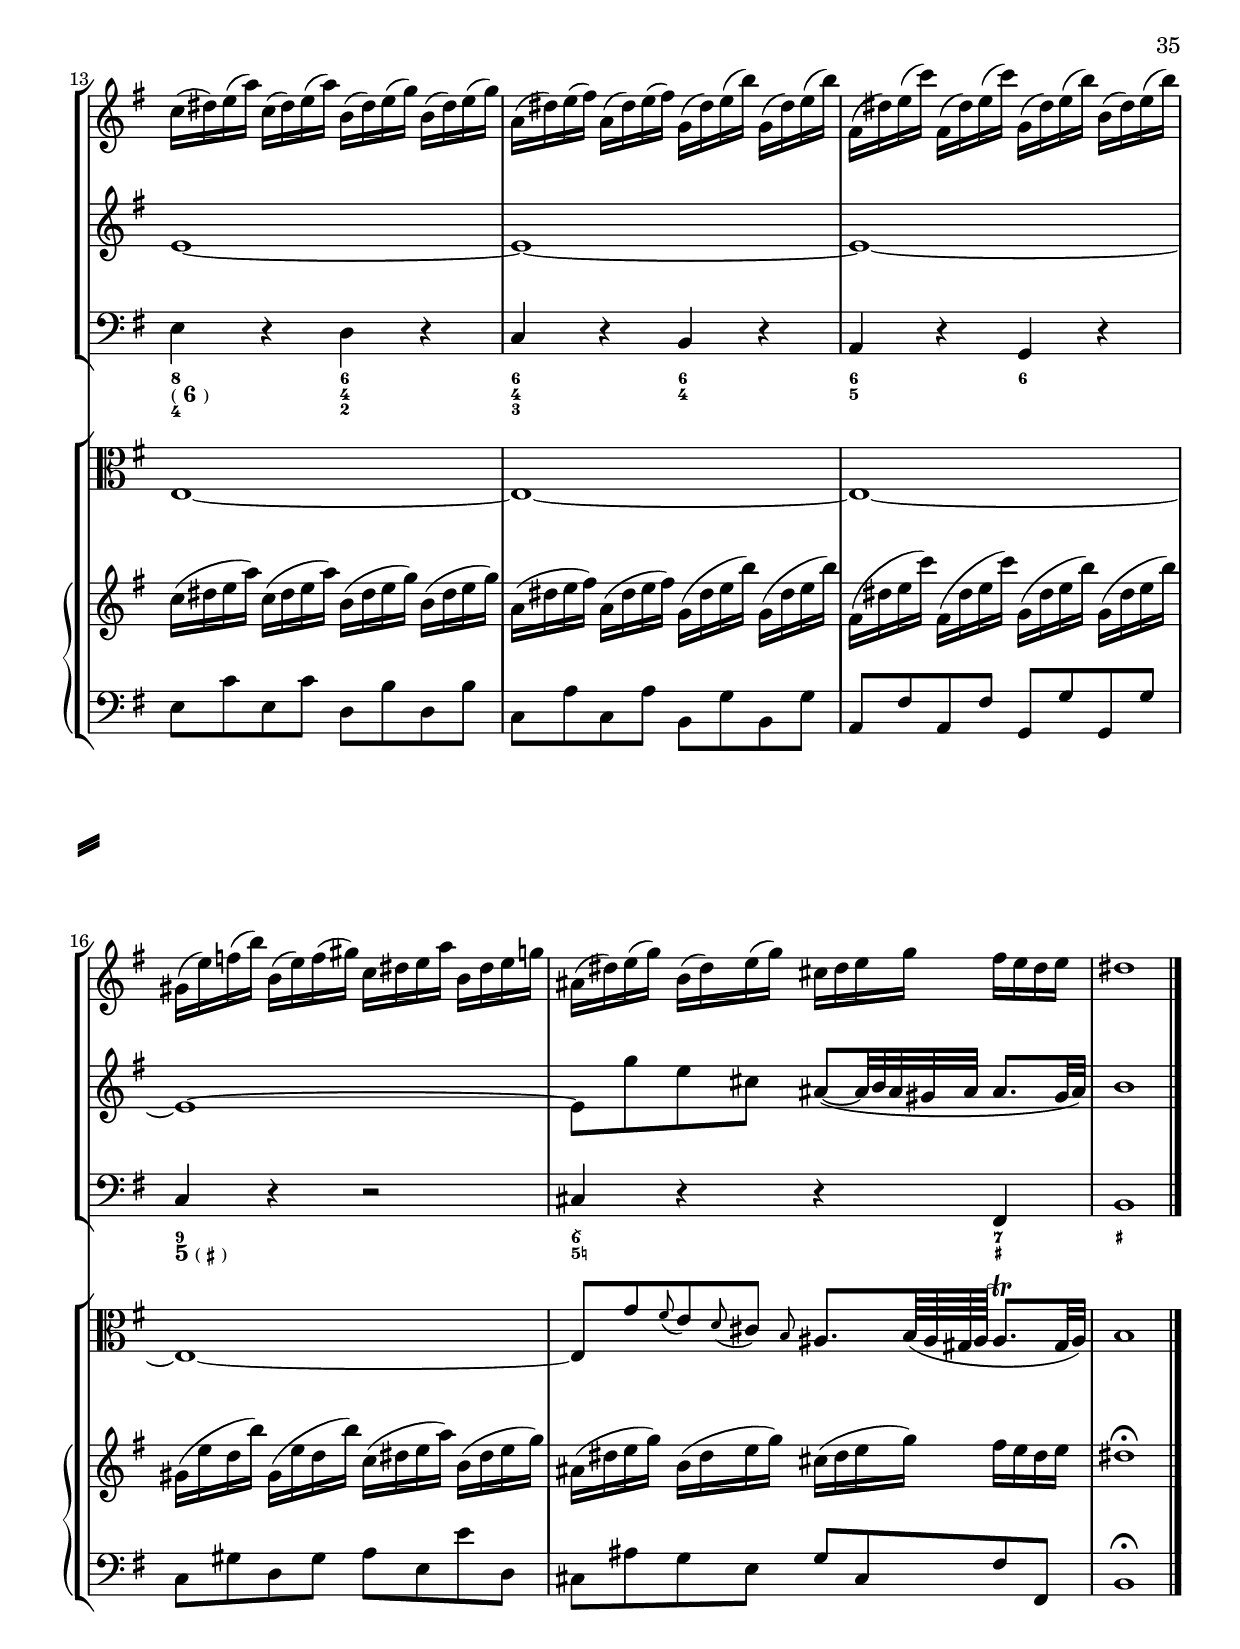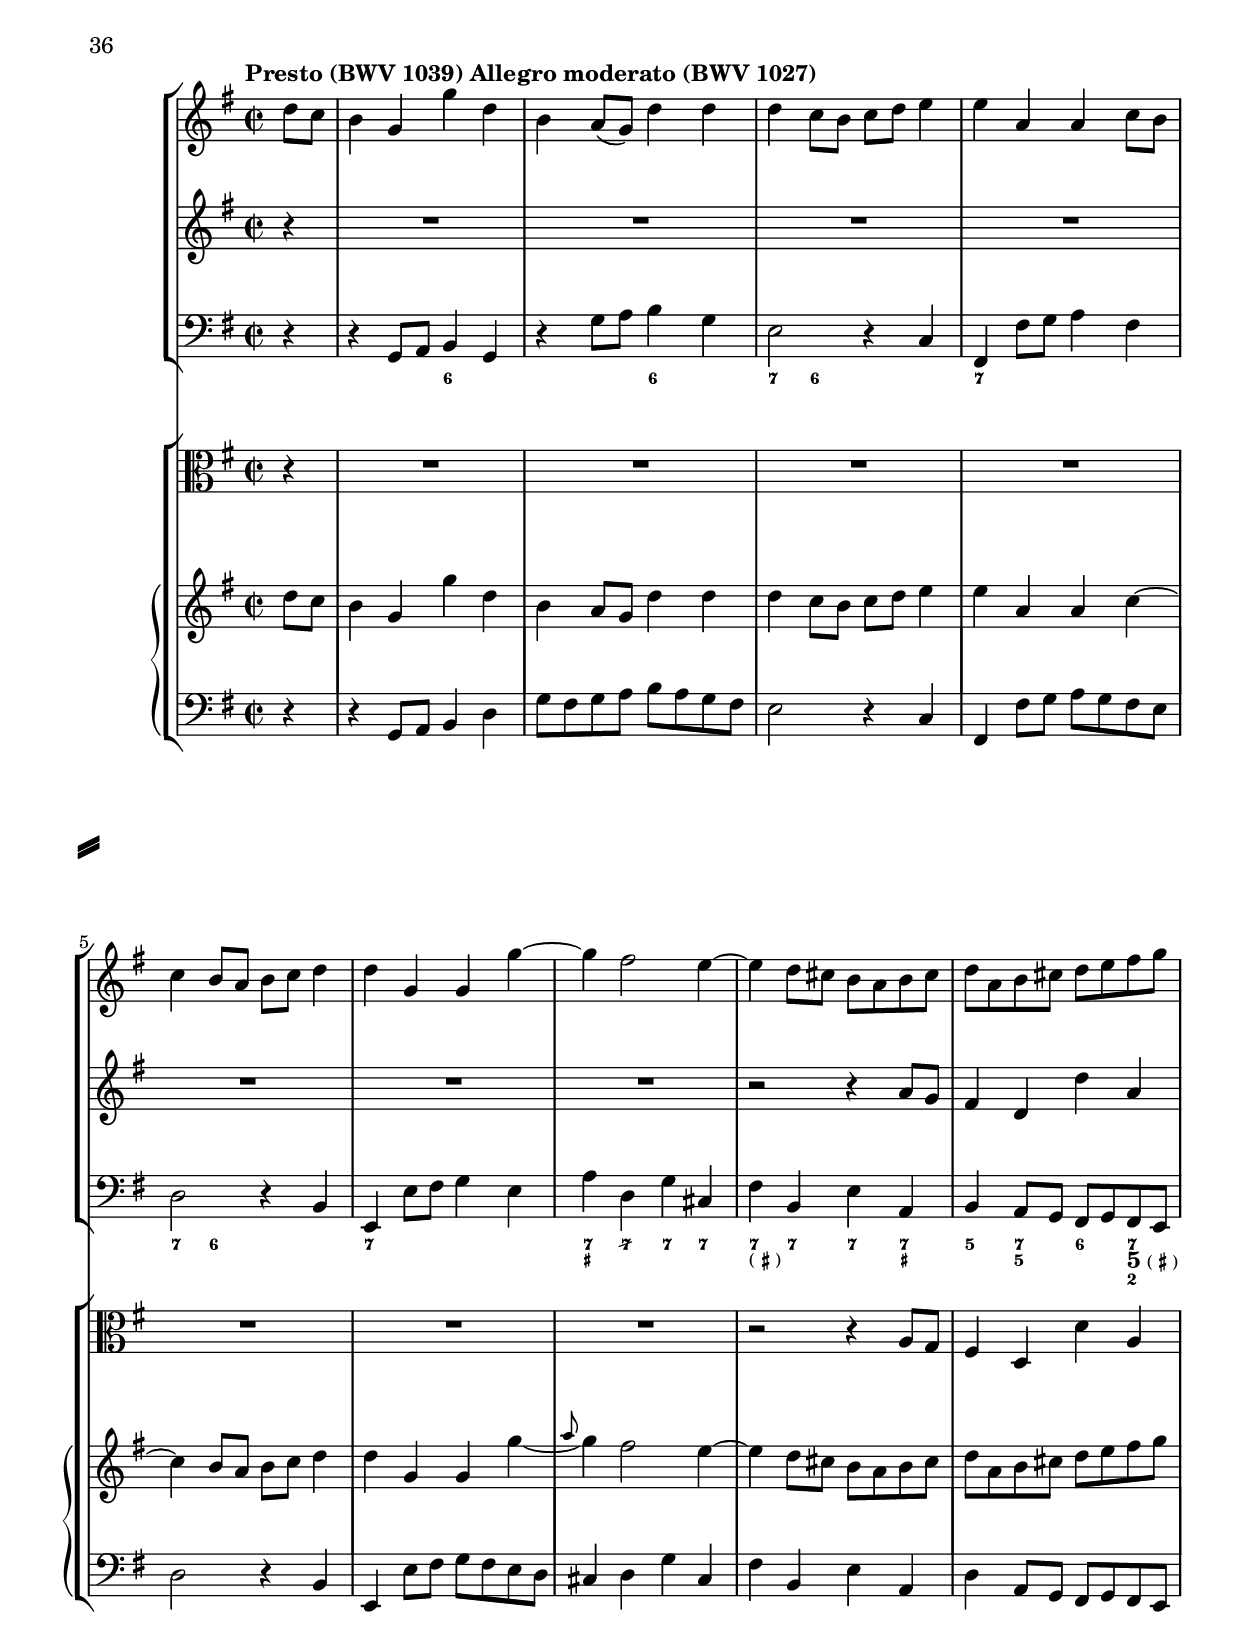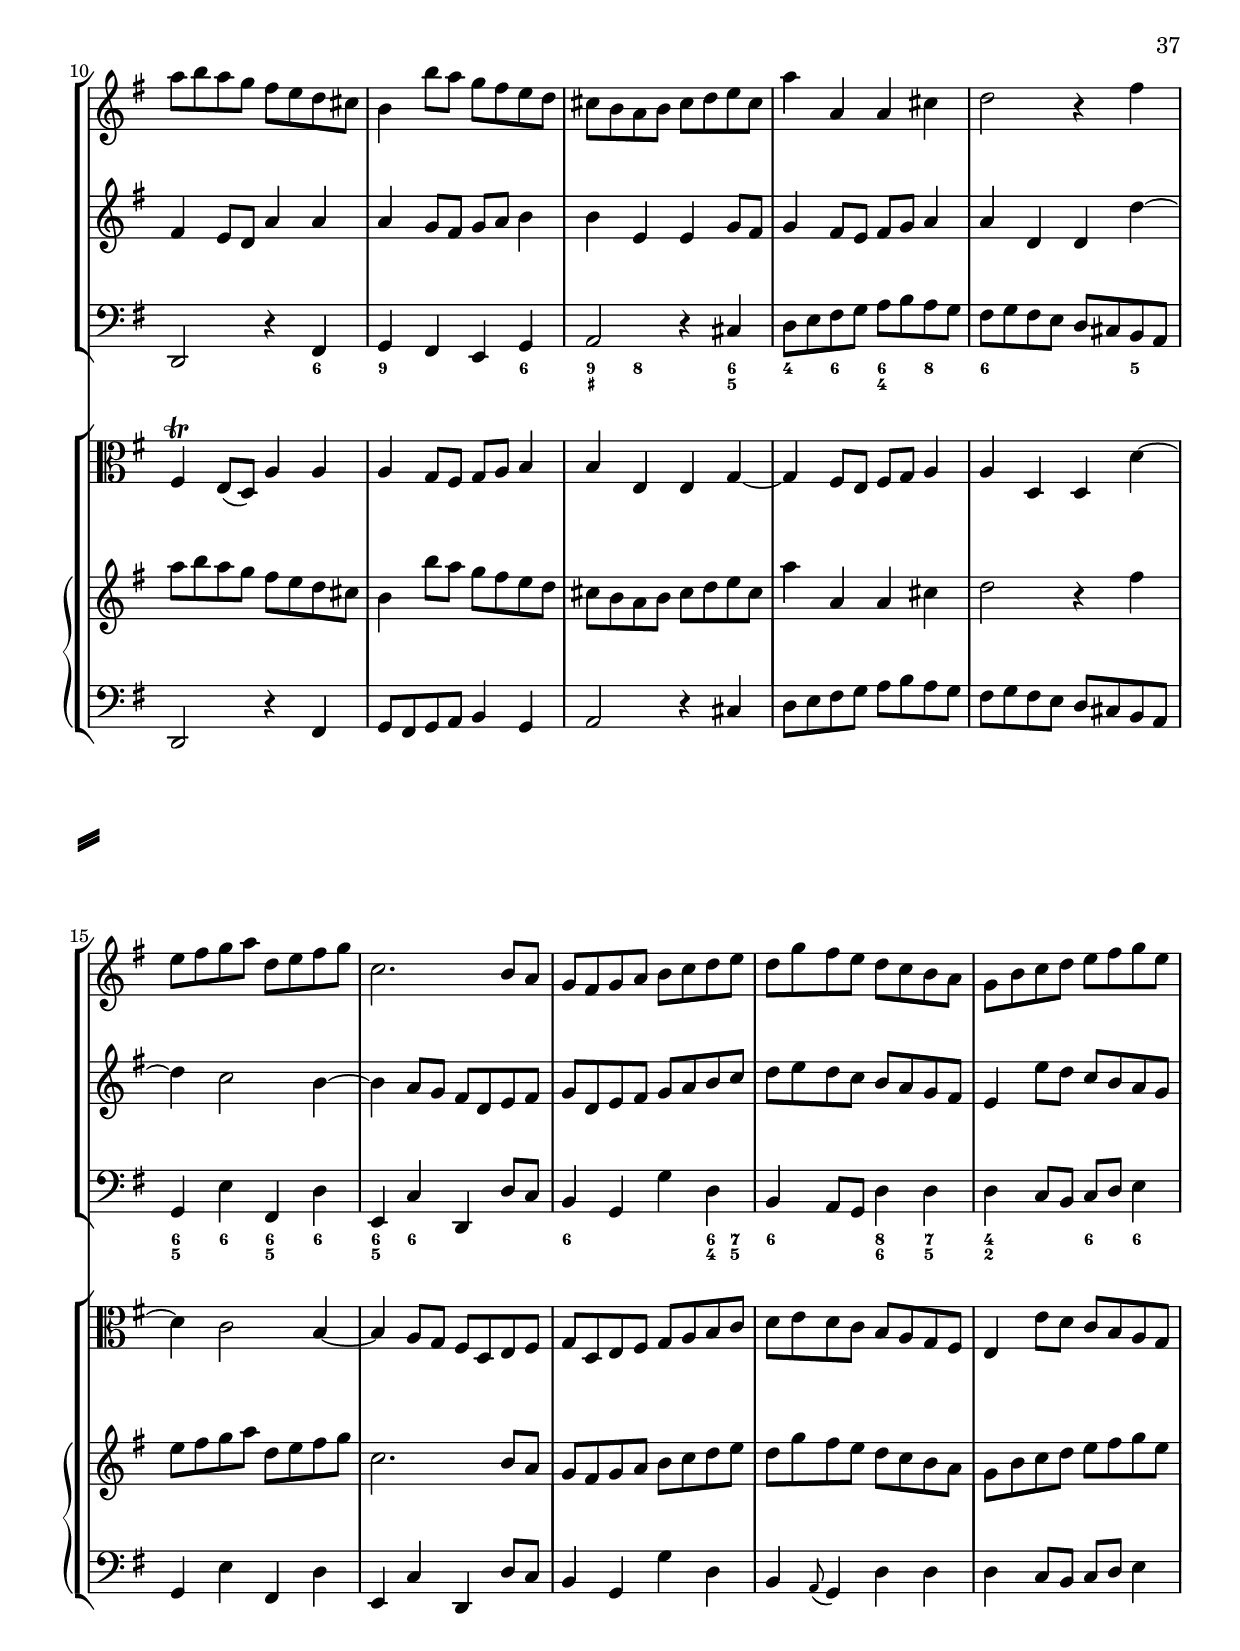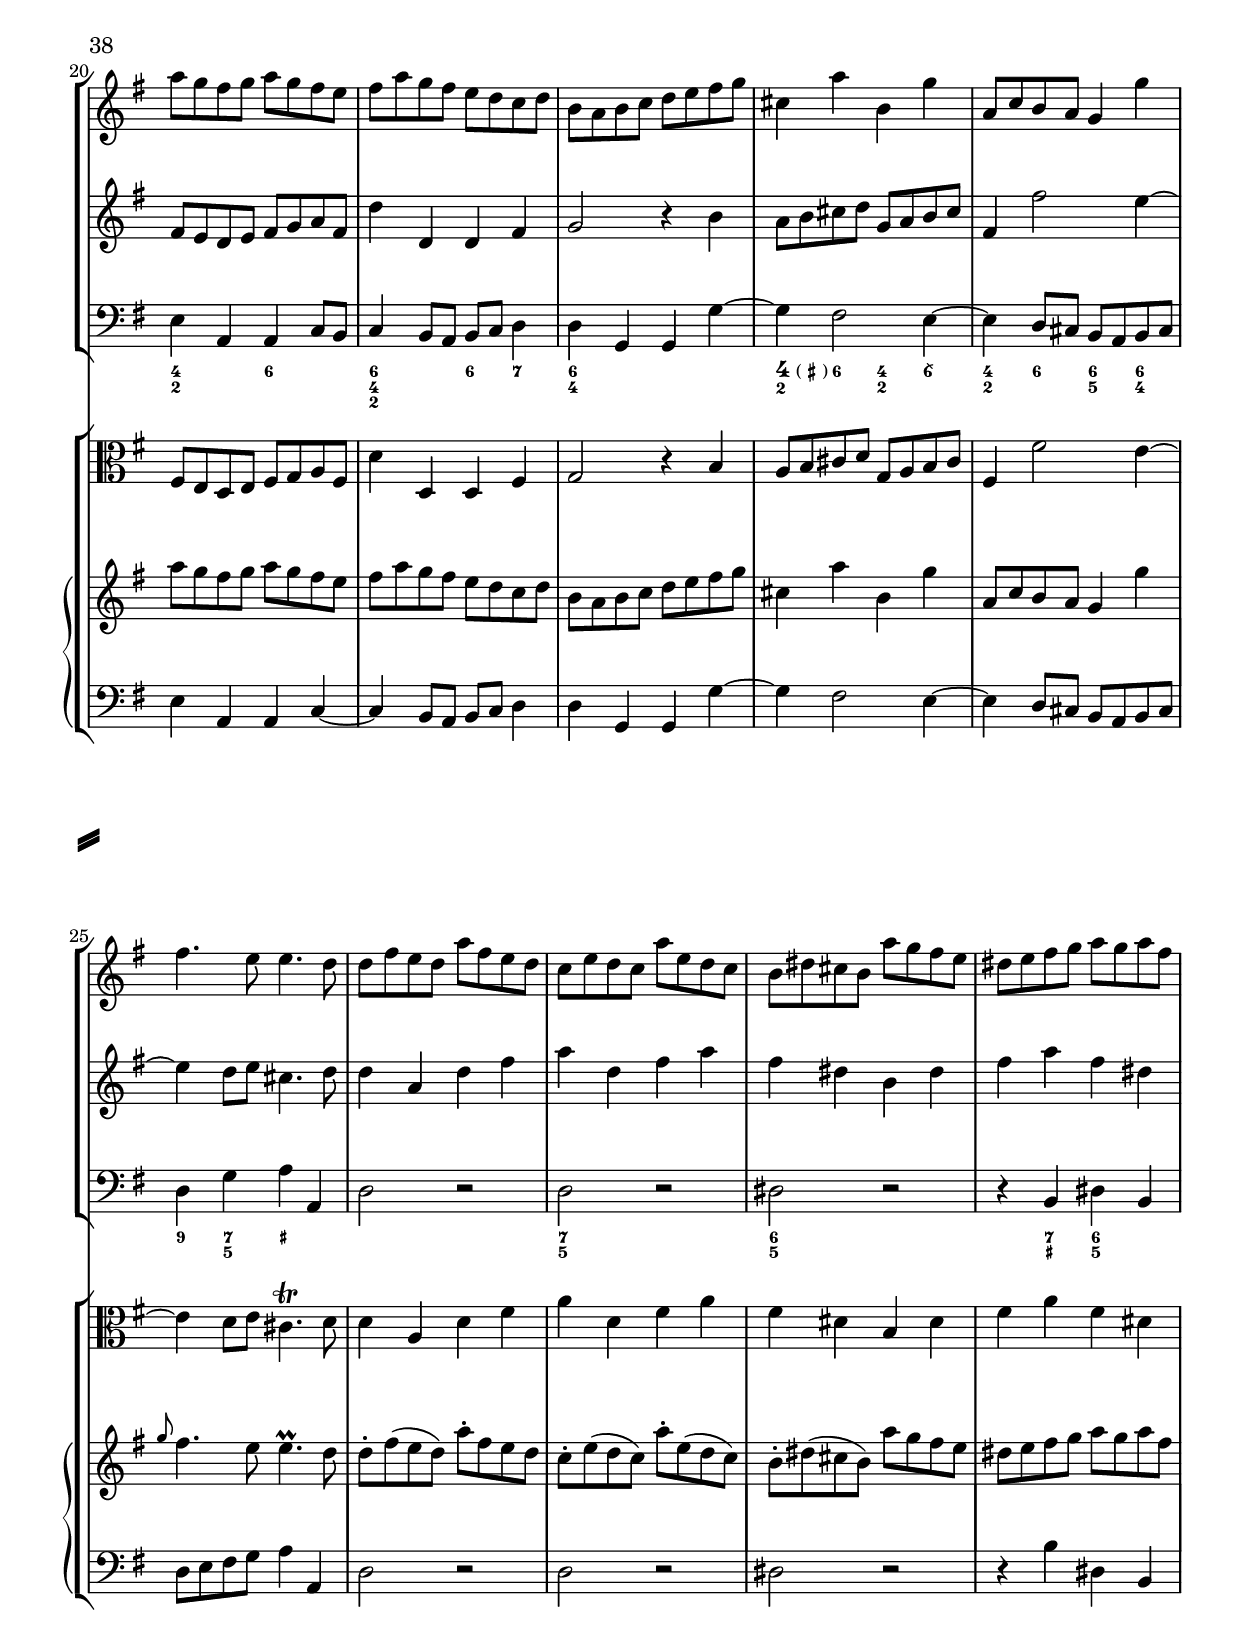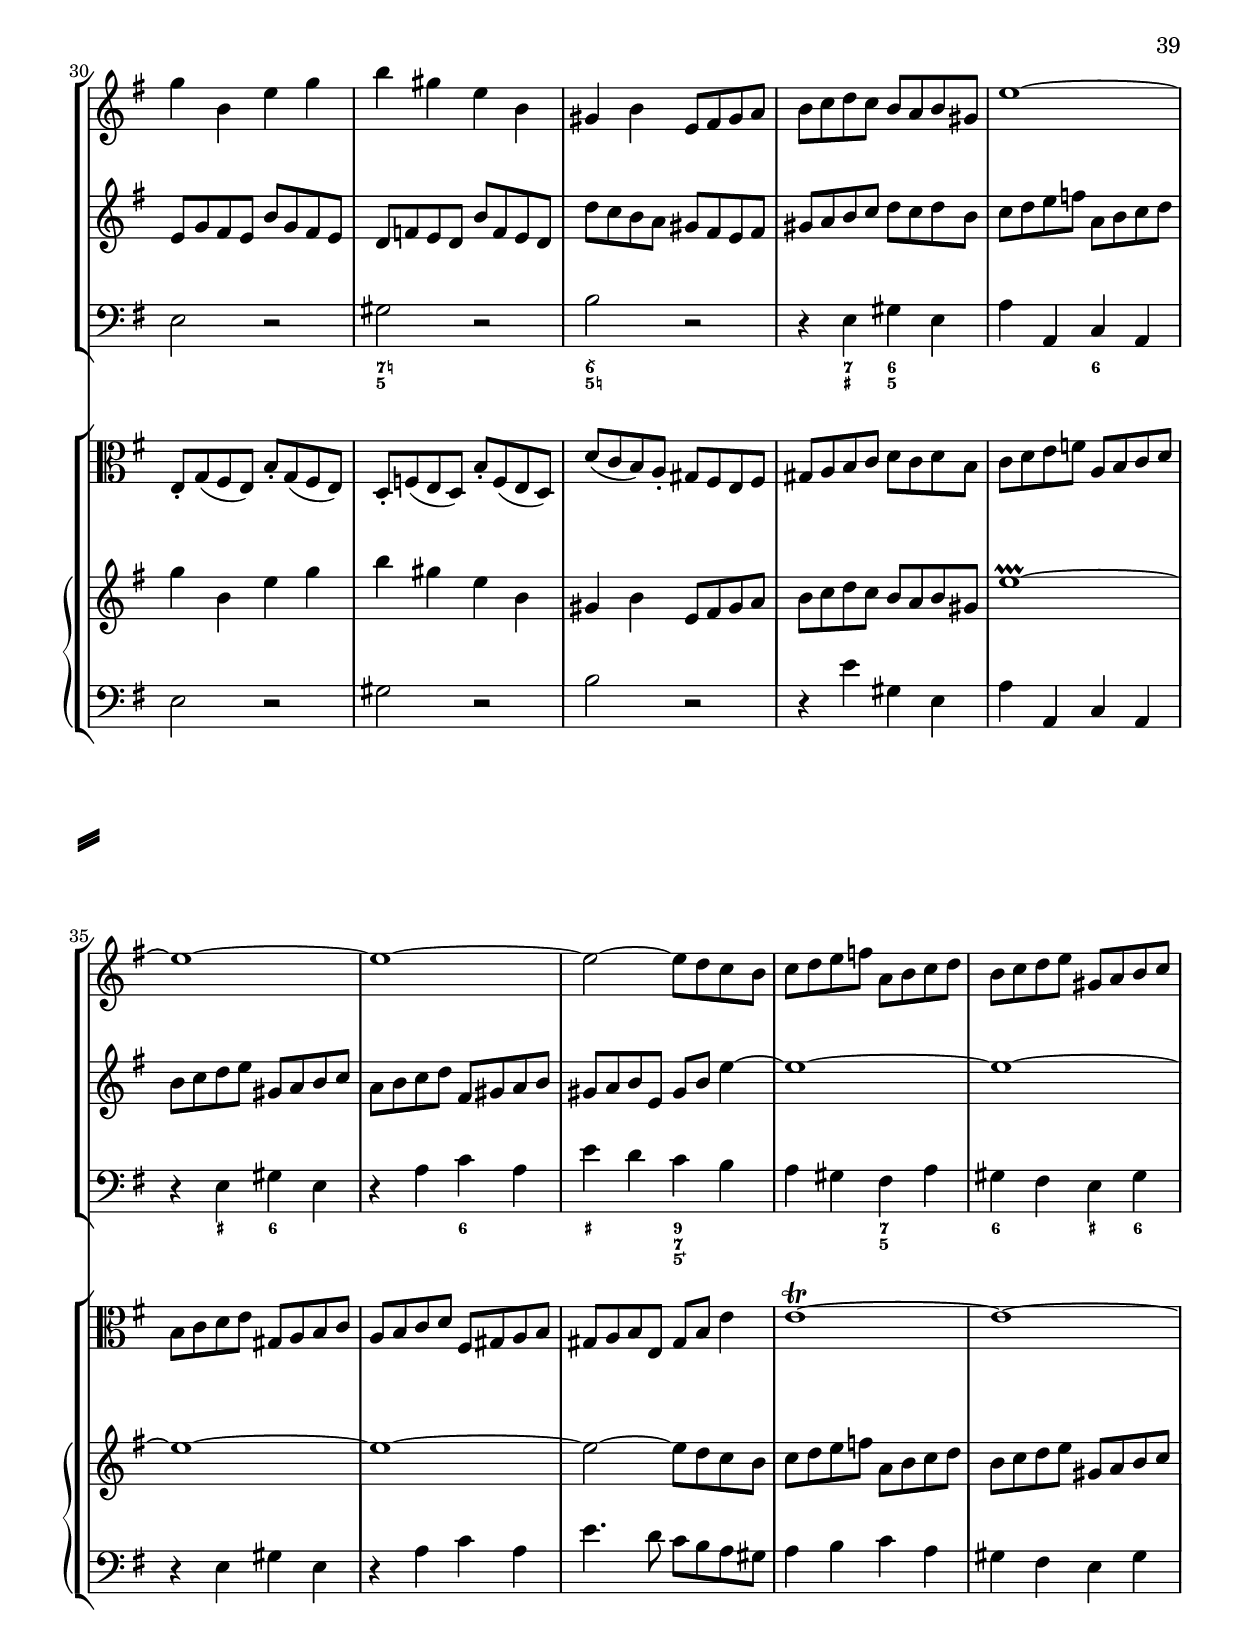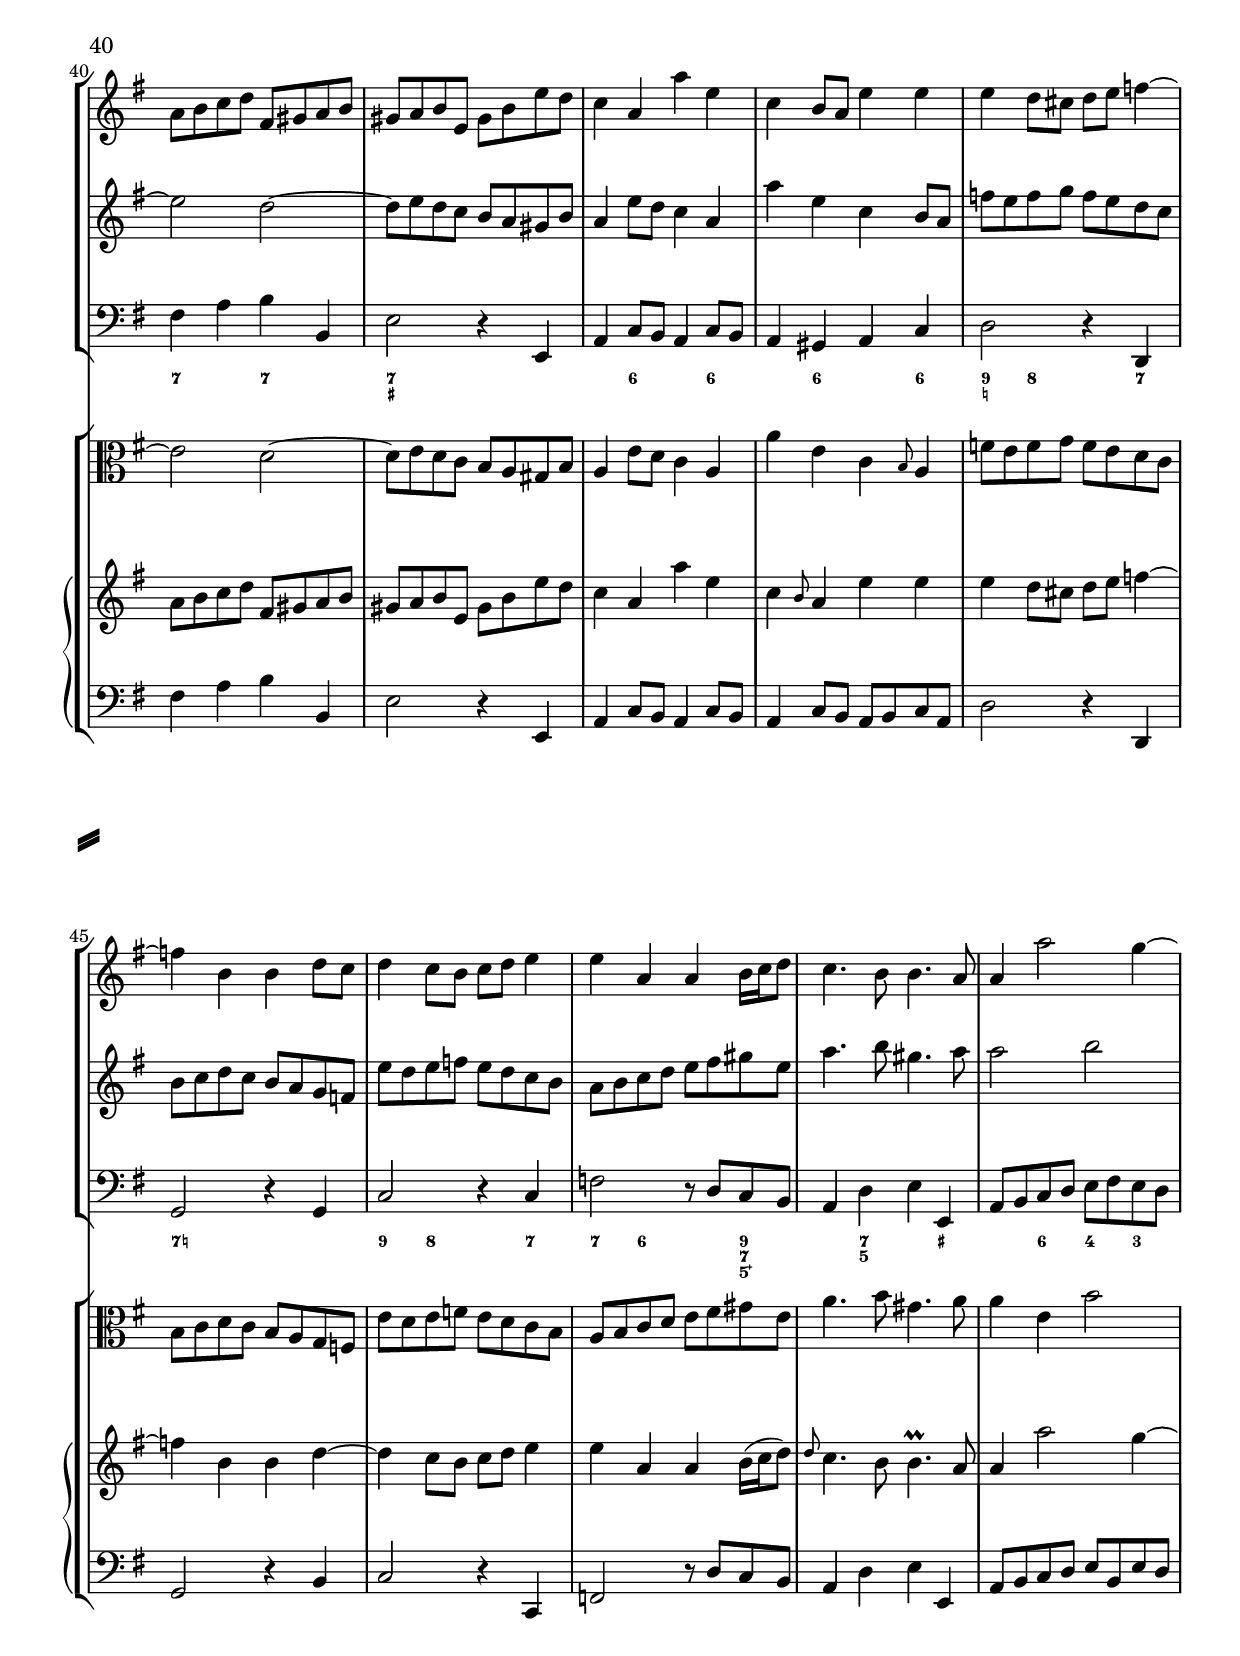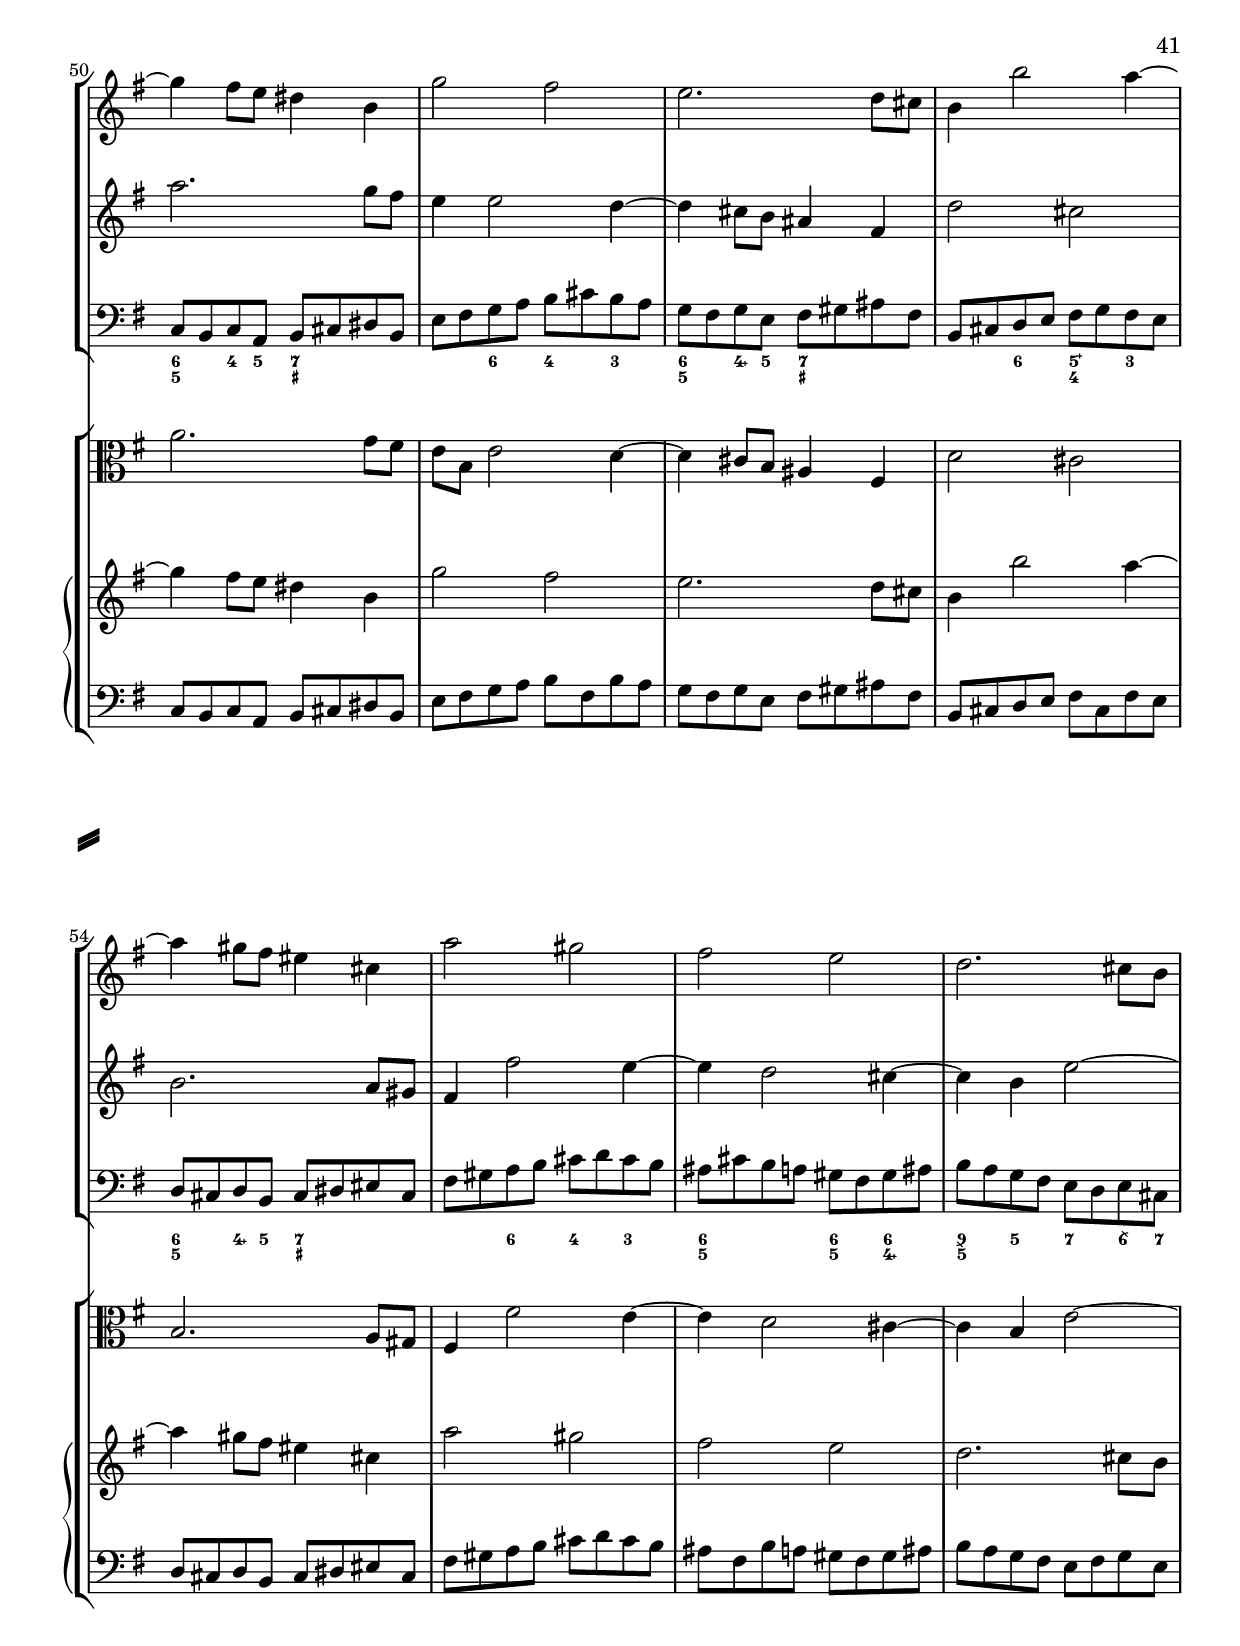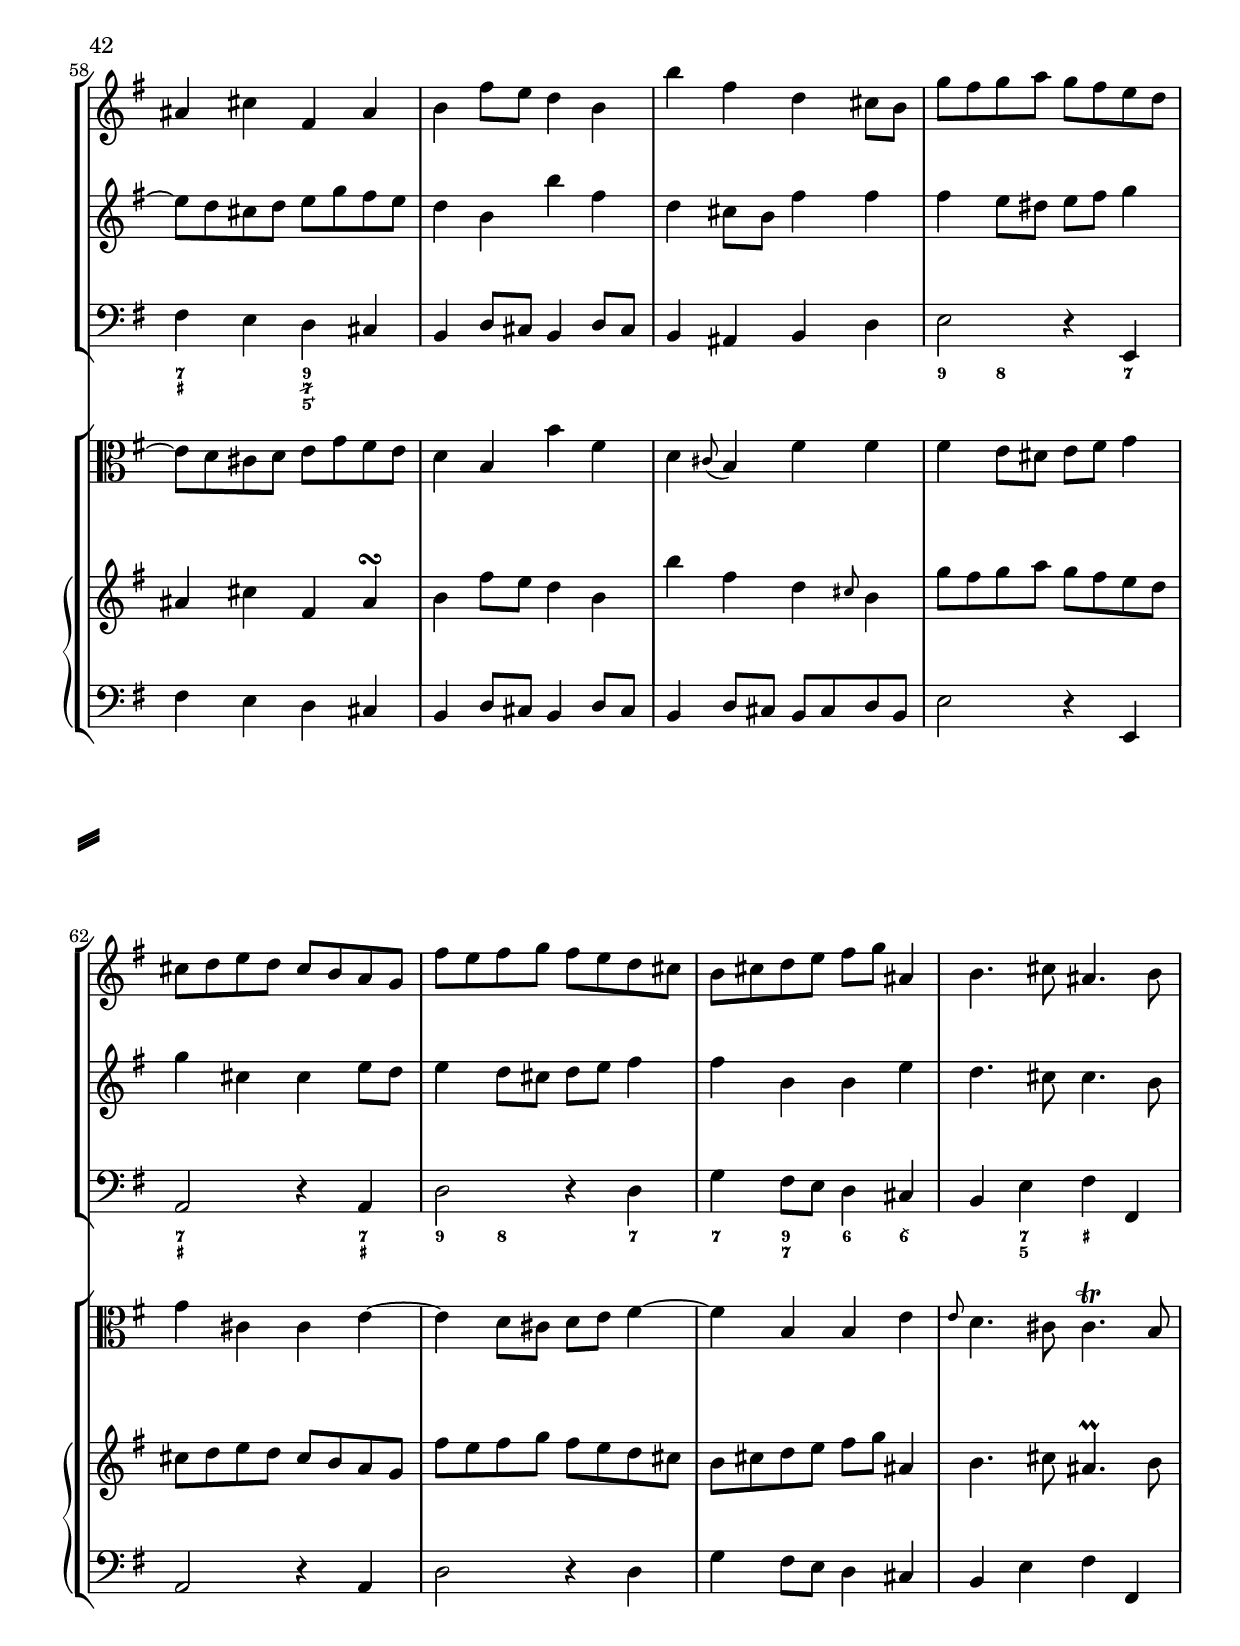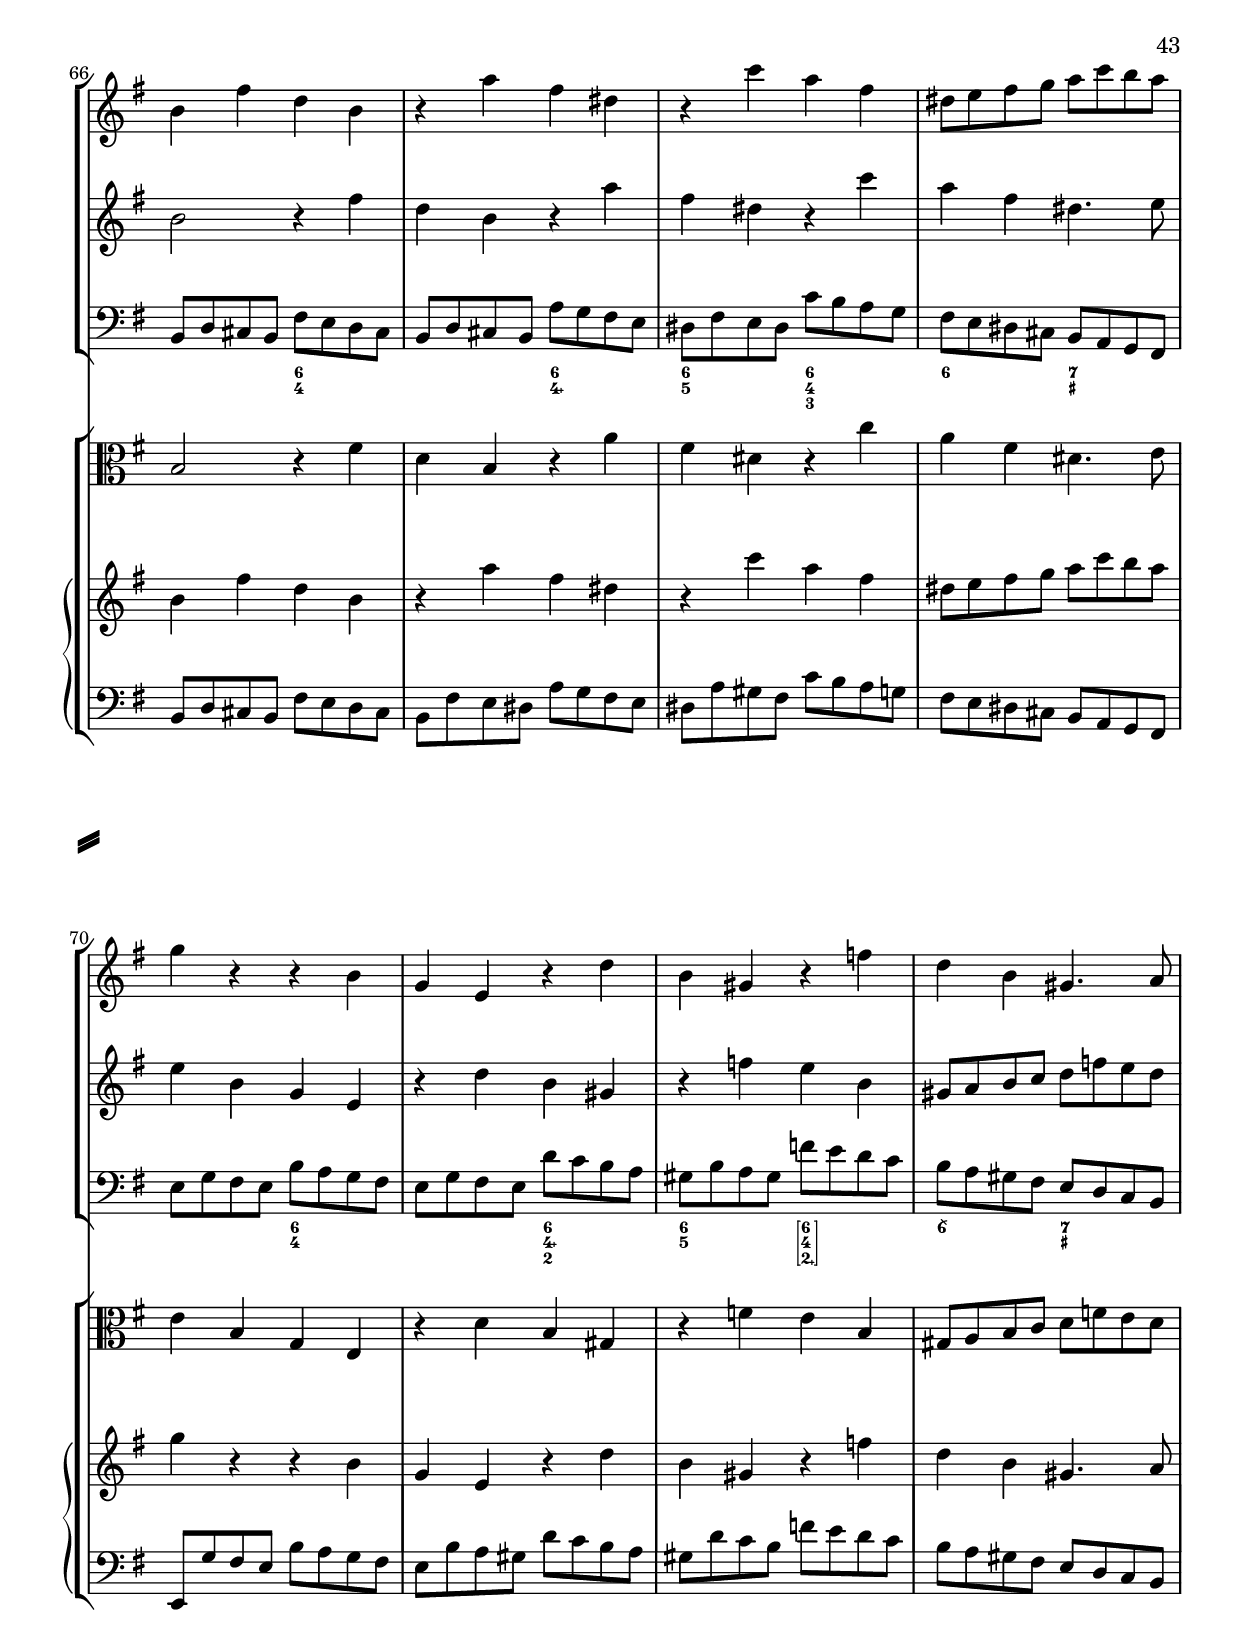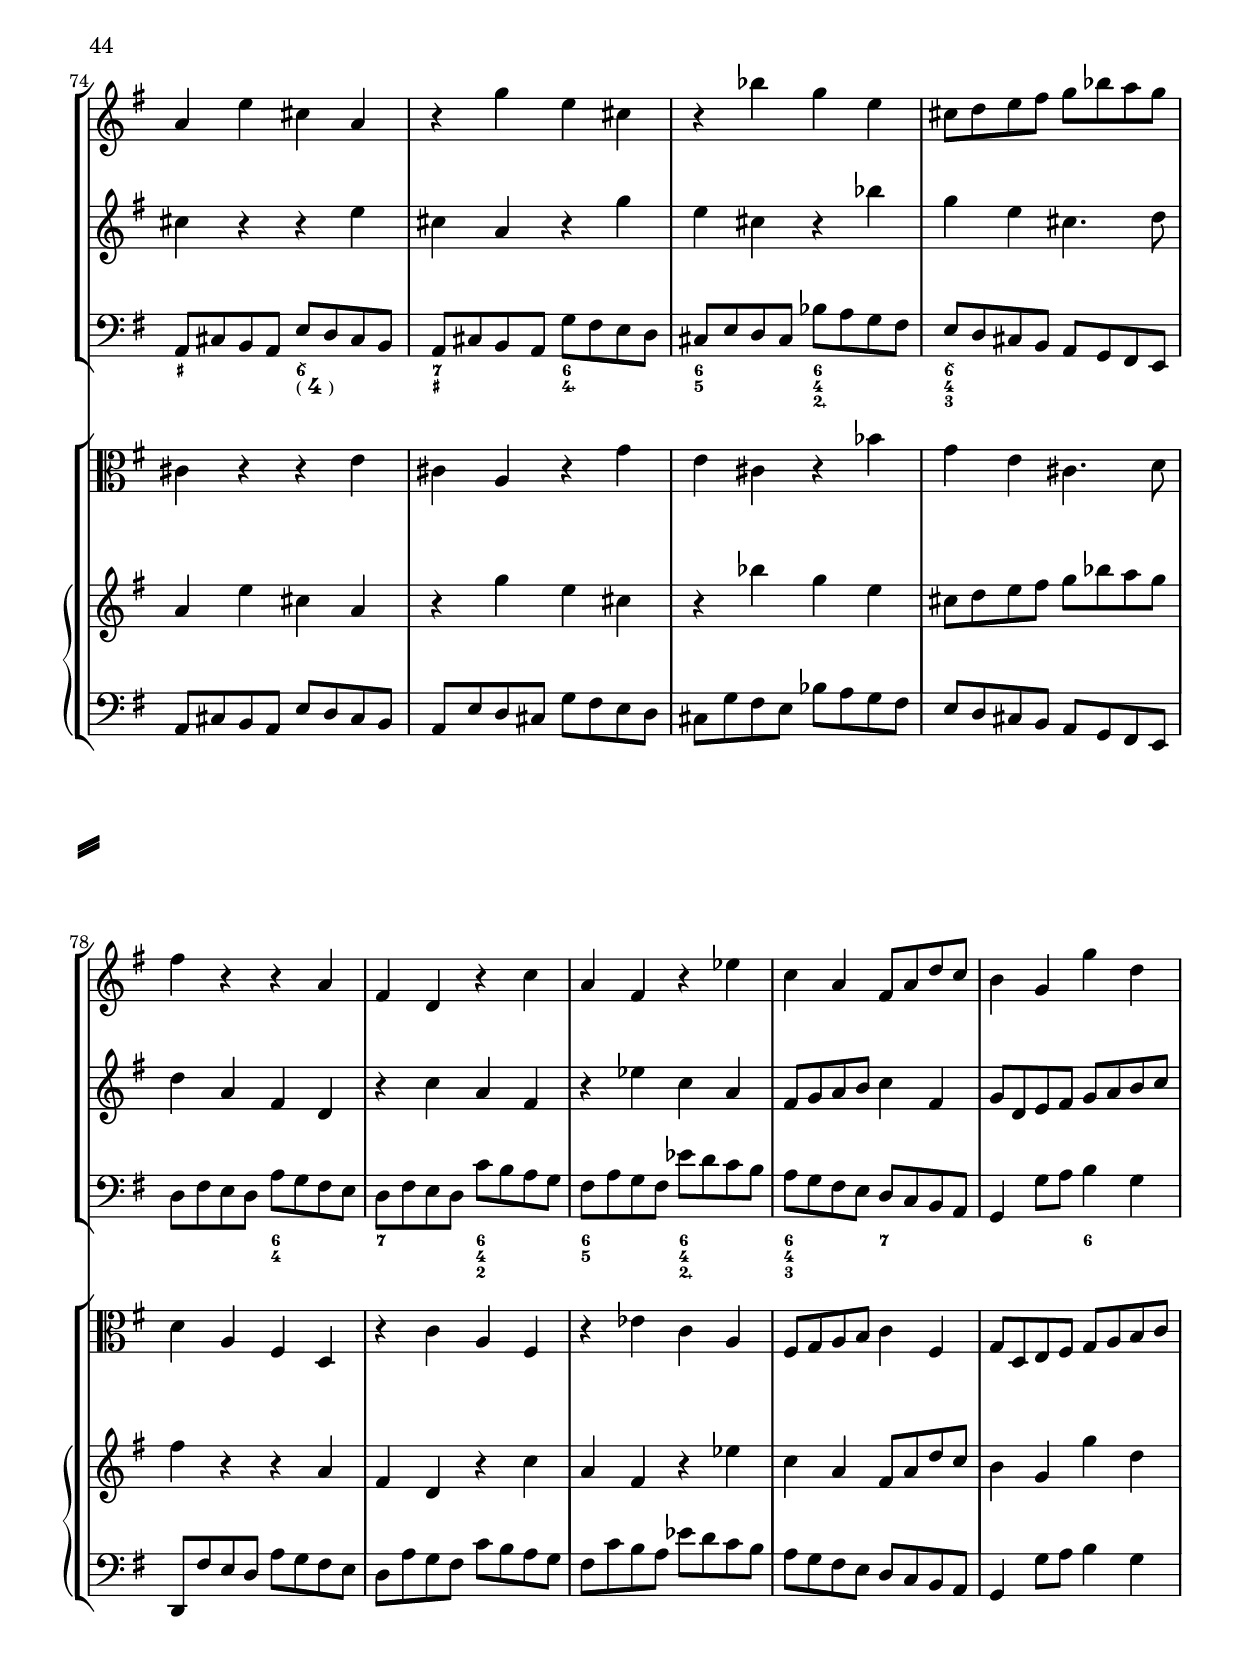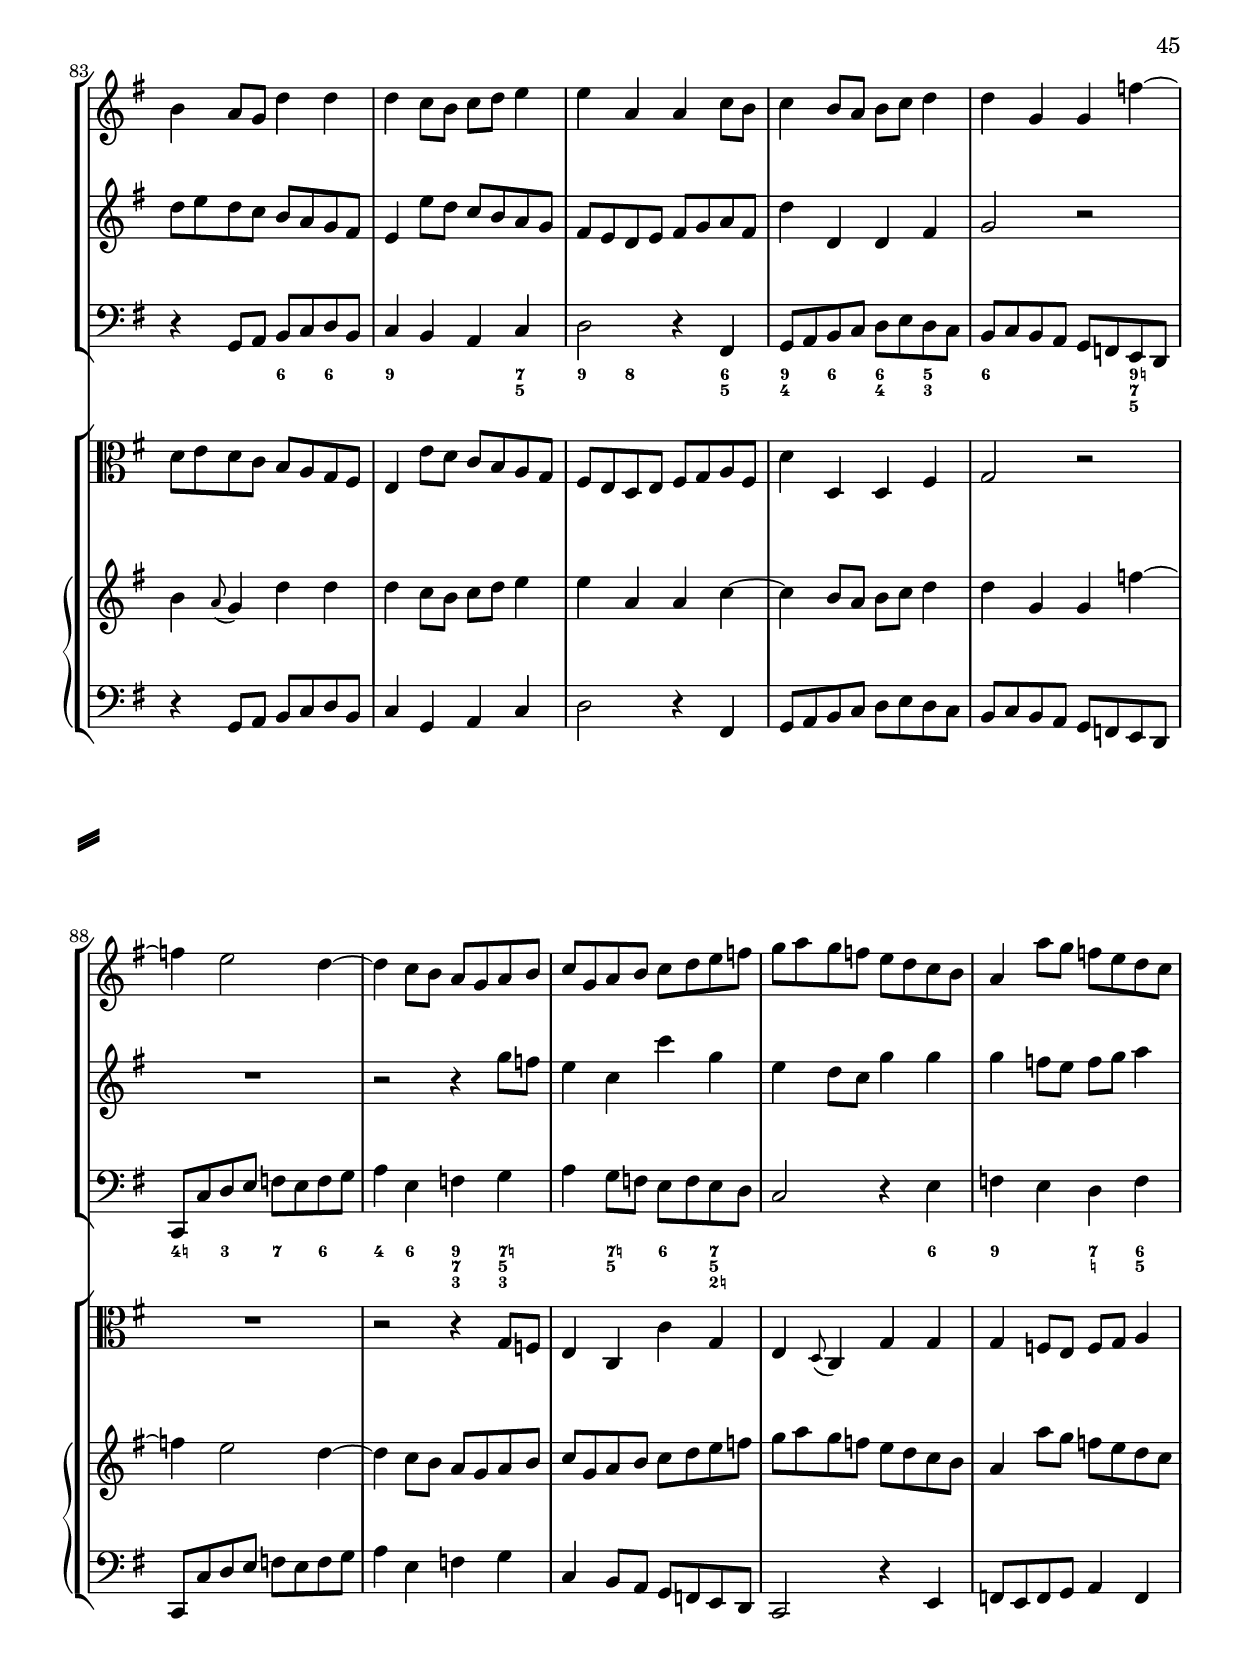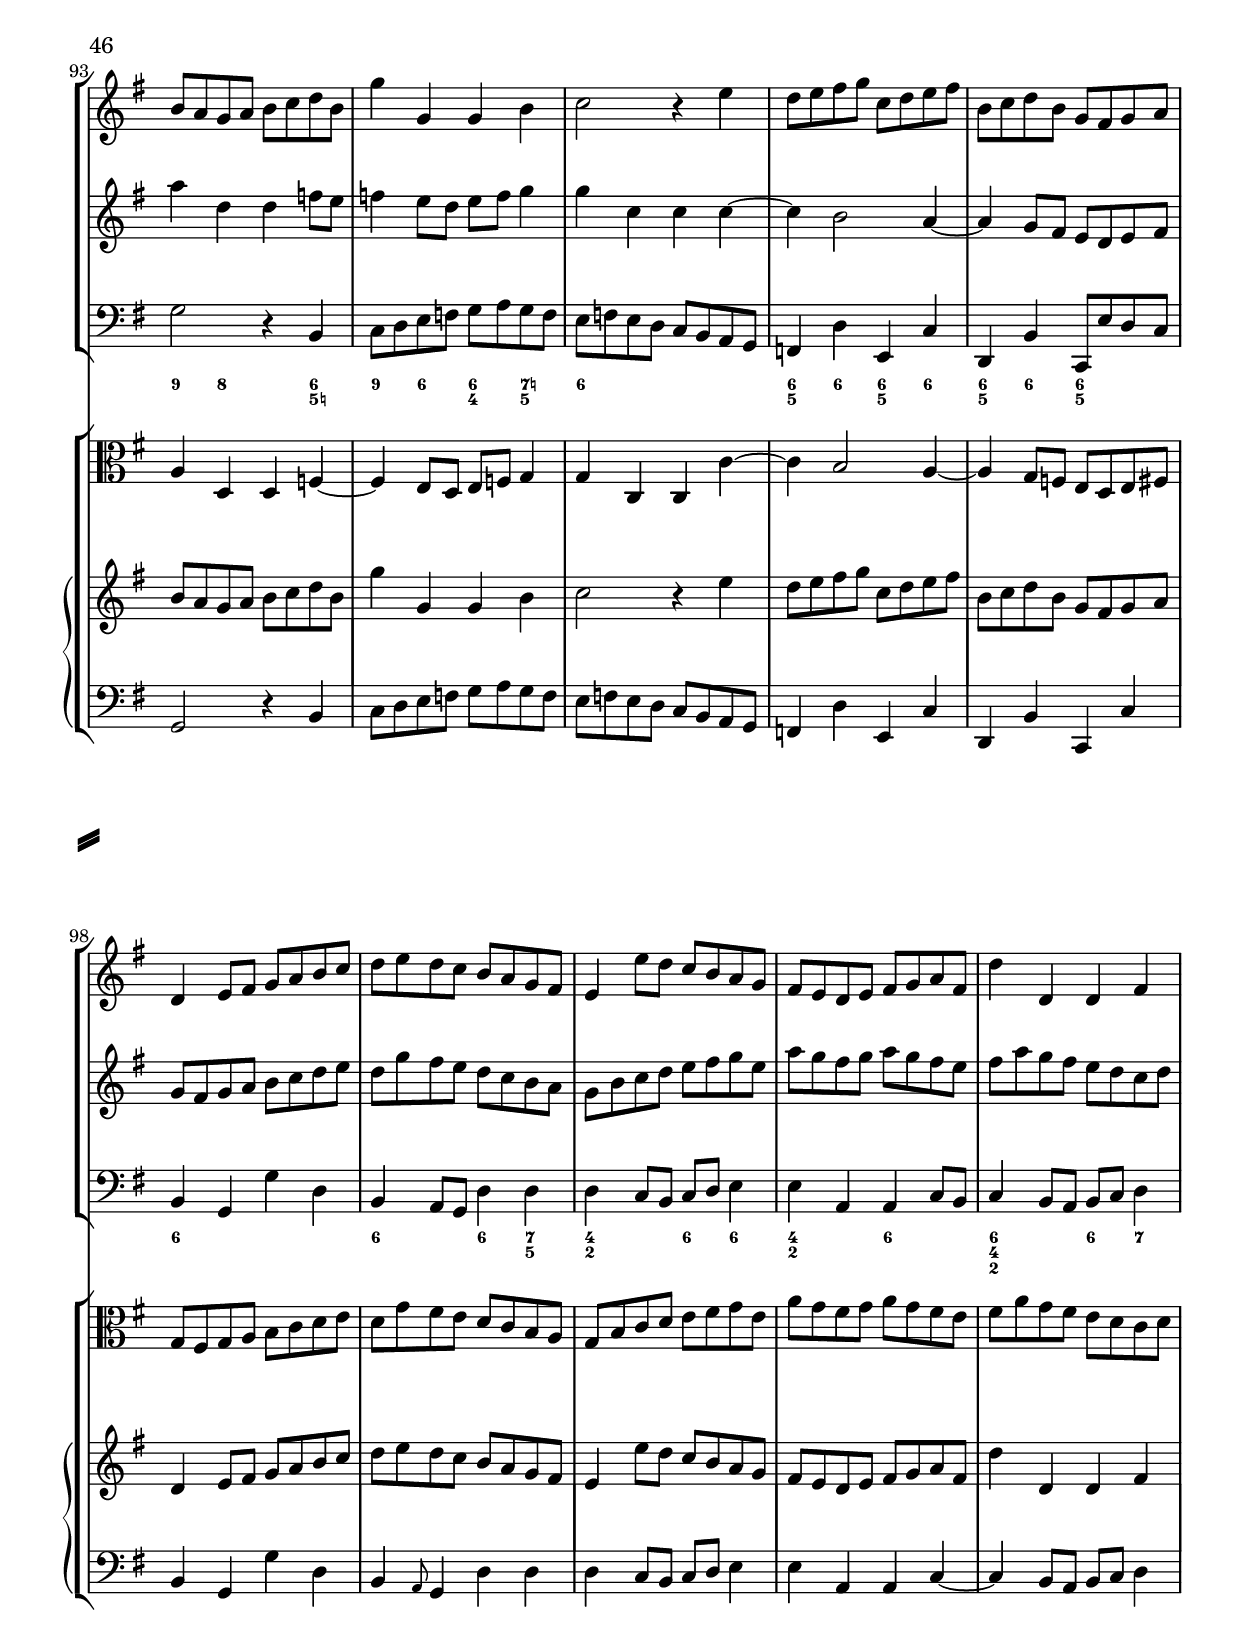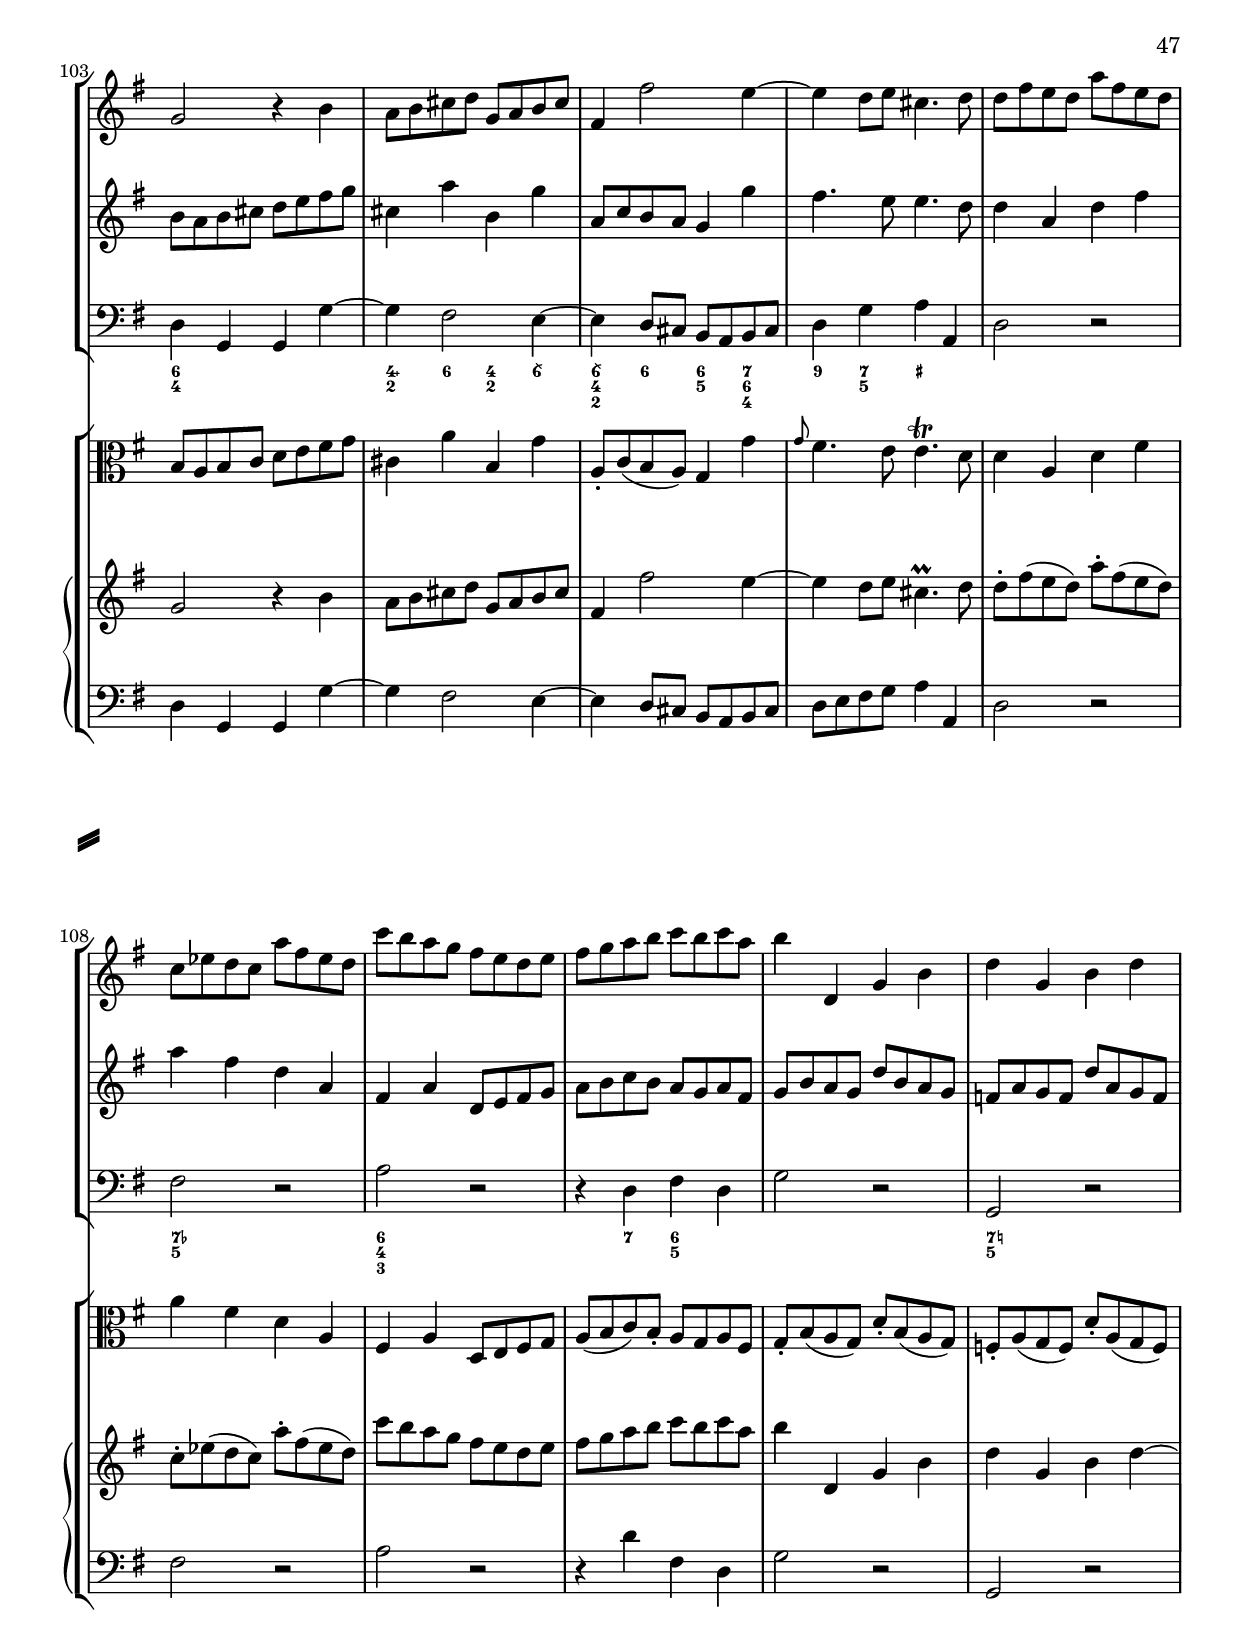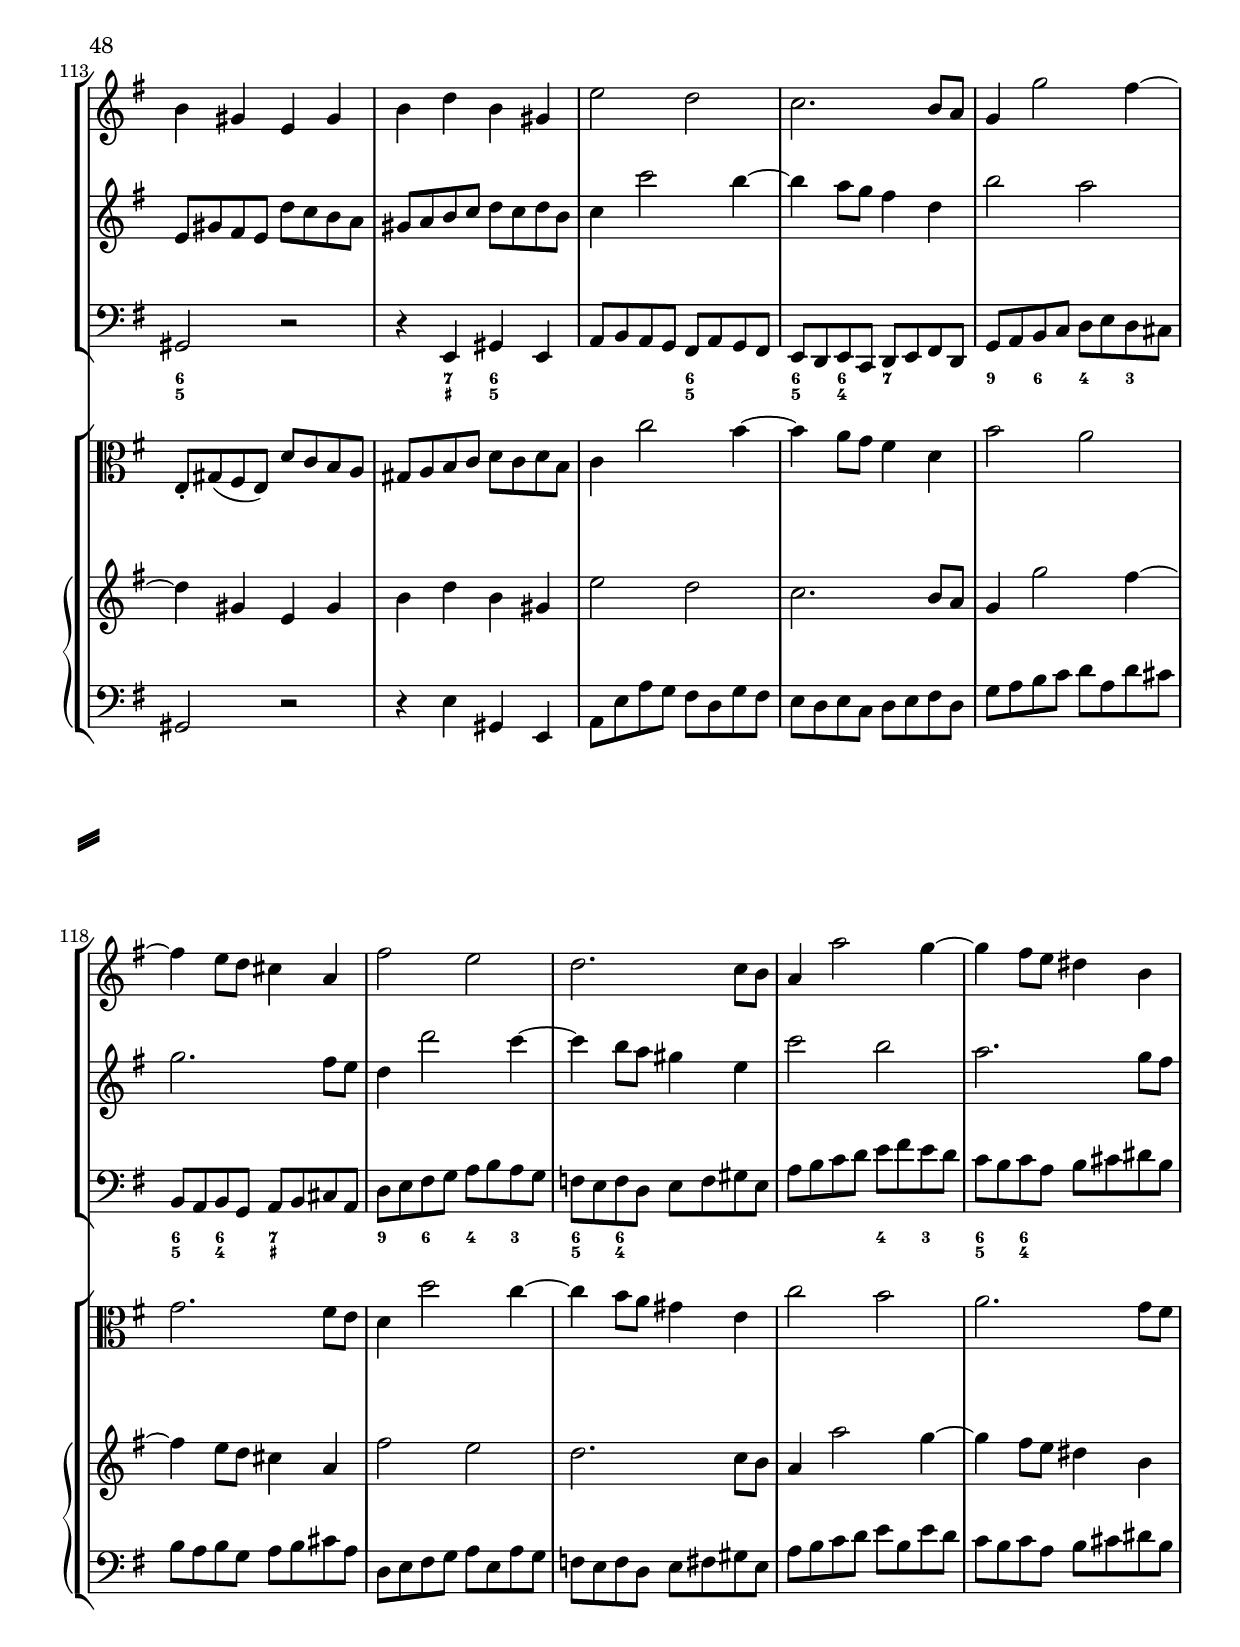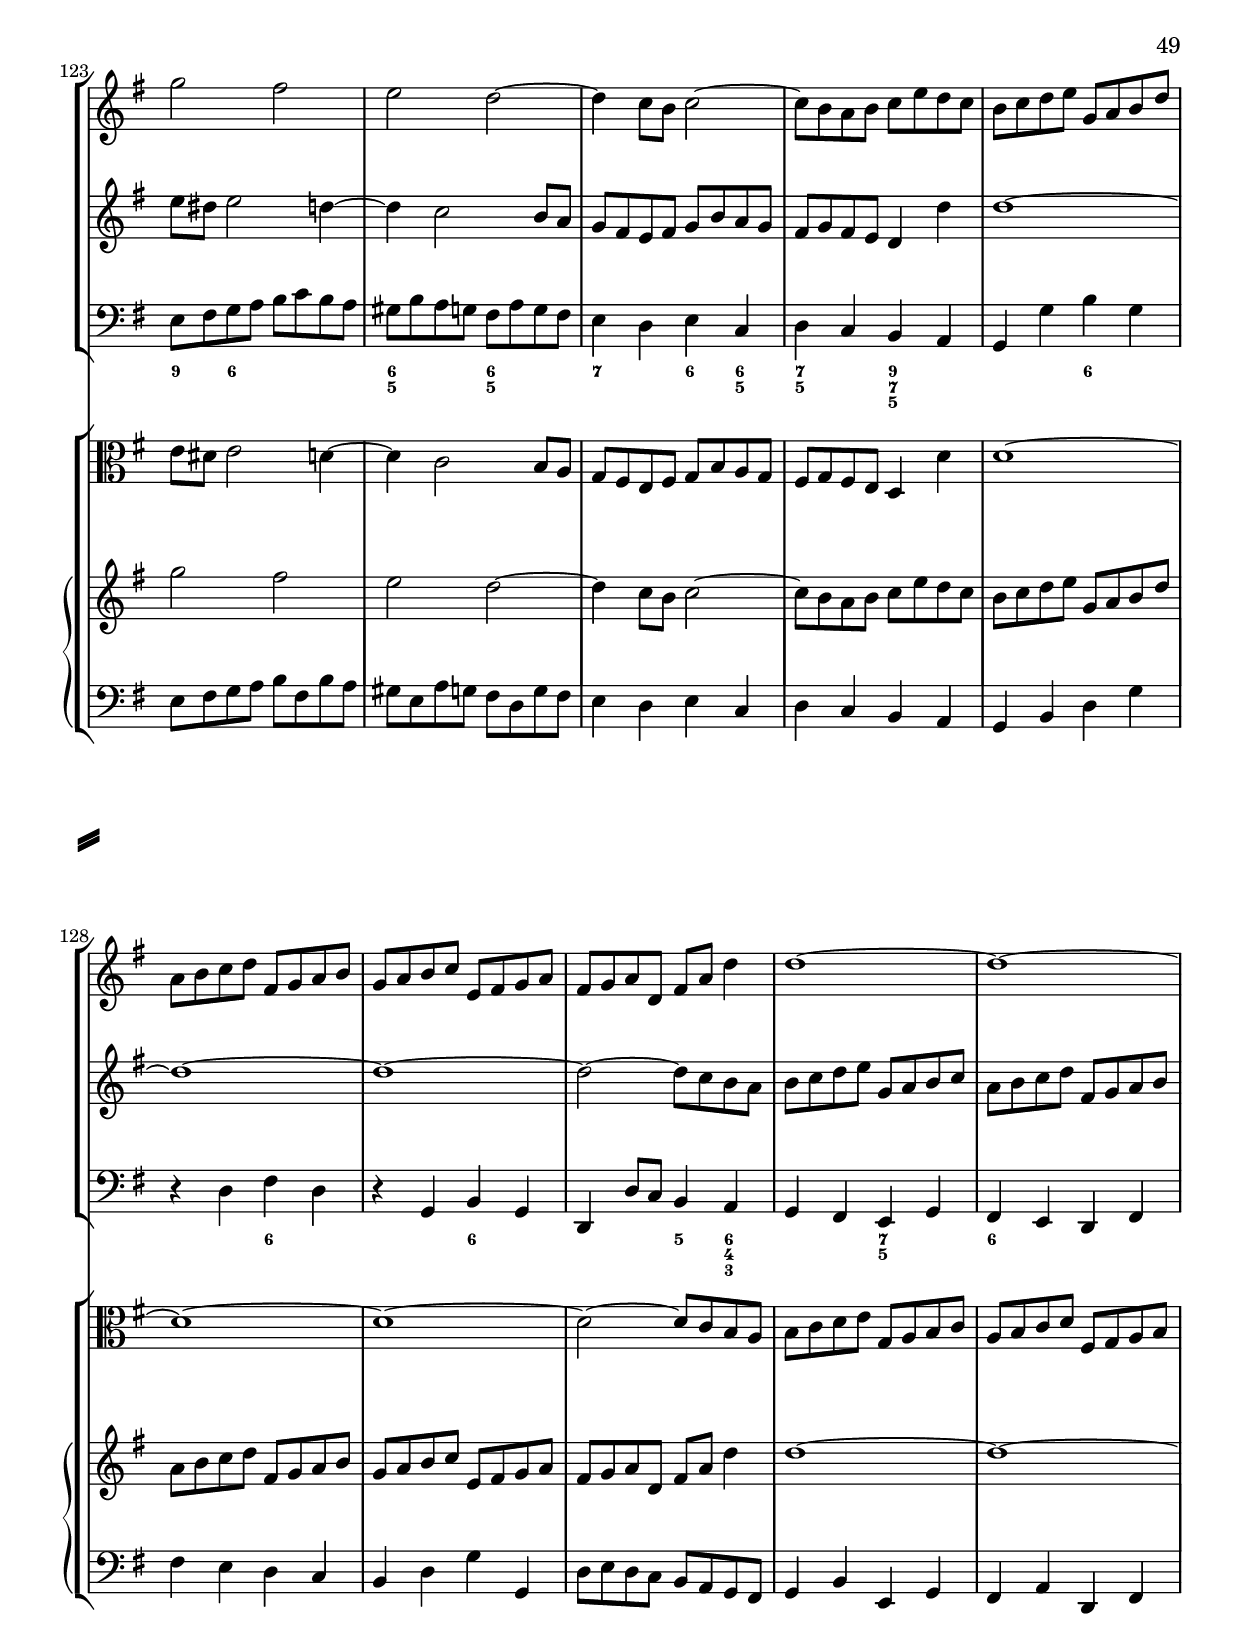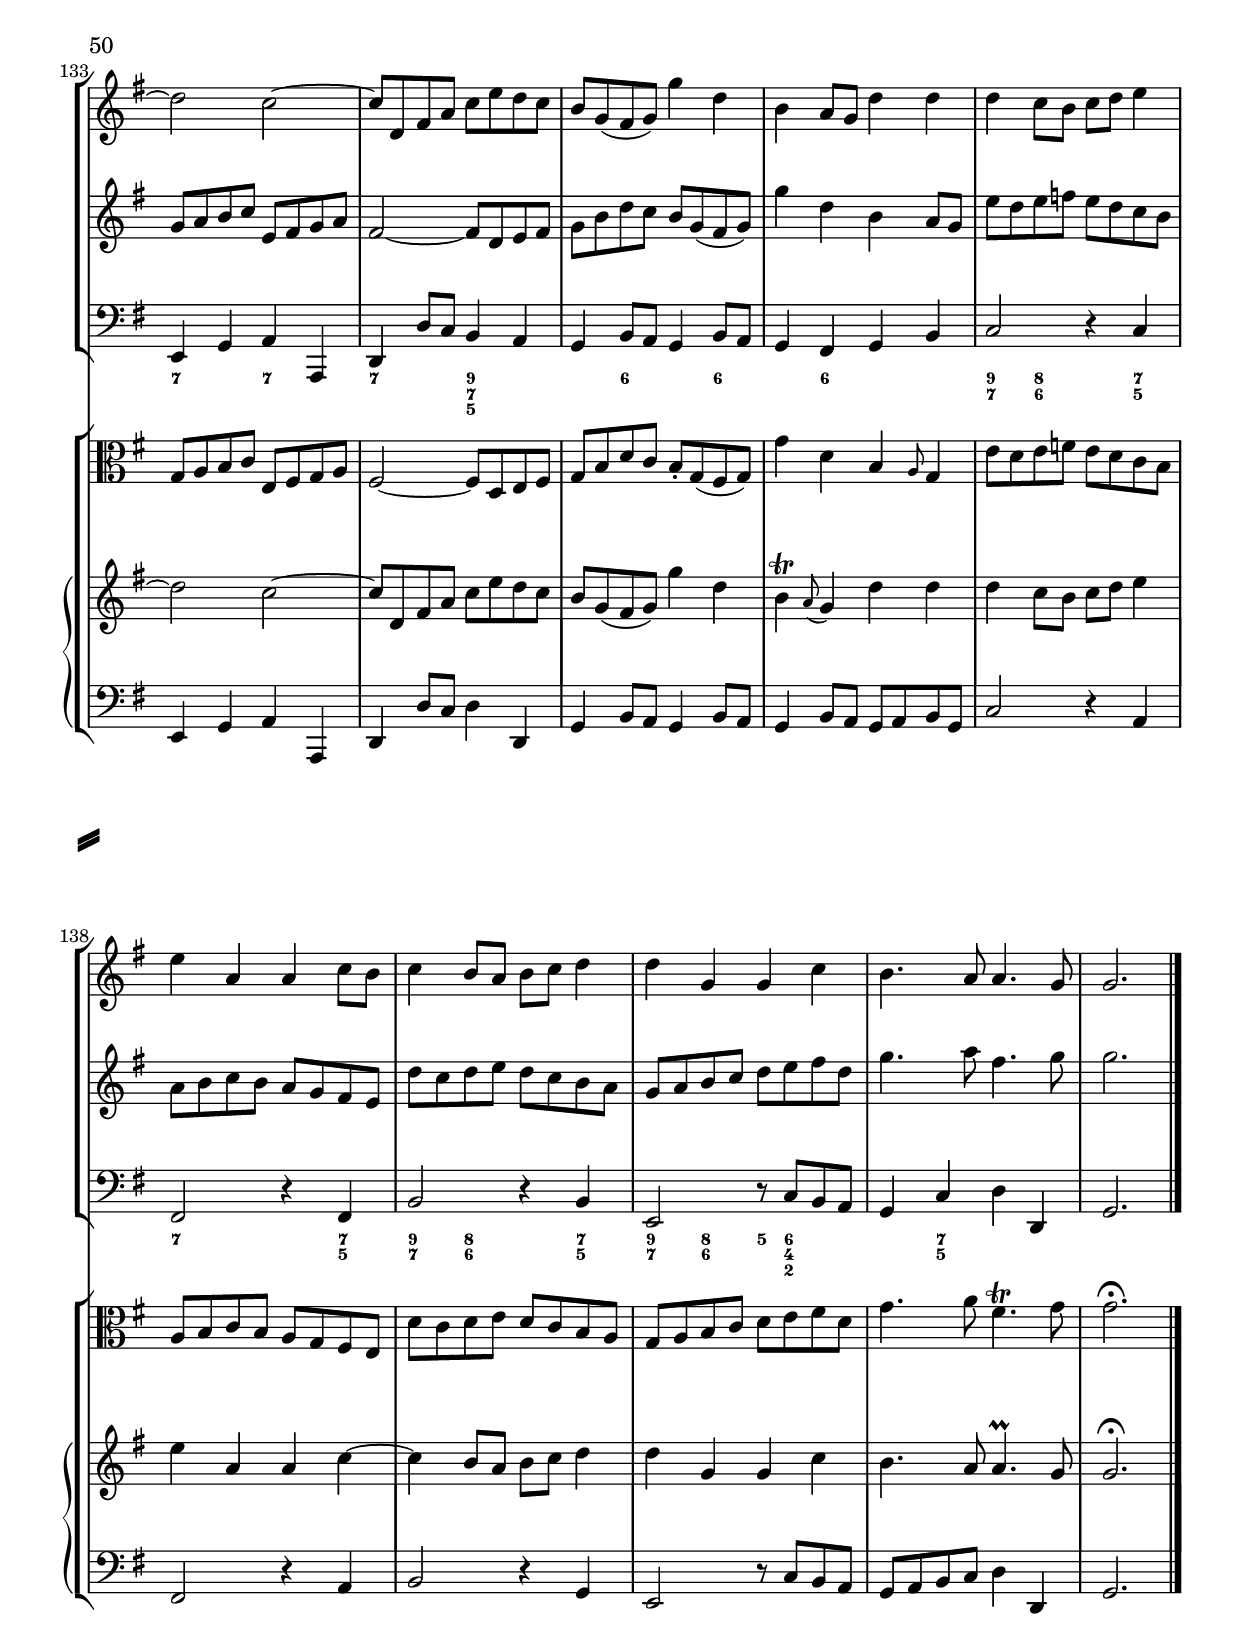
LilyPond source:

\version "2.18.0"

\header {
  title = "Sonatas in G Major"
  subtitle = \markup {
    \justify-string #"Trio Sonata for 2 Flutes and Basso Continuo BWV 1039 and

    Sonata for Viola da Gamba and Harpsichord BWV 1027"
  }
  composer = "Johann Sebastian Bach (1685 - 1750)"
  arranger = ""
  opus = ""
}

scoreAGlobal = {
  \key g \major
  \numericTimeSignature
  \time 12/8
  \tempo "Adagio"
}

scoreAFluteI = \relative c'' {
  \scoreAGlobal
  d1.~ | d2.~ d8 c4~ c8 b4~ |
  b8 a4~ a8 d fis, g4.~ g16 b( a g fis e) |
  fis16( e a g fis e) fis8 d e16( fis32 g) fis8 a16( g fis e) fis d a'8 b16 cis32 d |
  cis8 d16( cis b a) d8 a a16( b32 c) b8 c16( b a g) a8 d fis,16( g32 a) |
  g8-. a16( g fis e) fis e d e fis g a( g) b( a) g( fis) e8 e'4~ |
  e16 d fis( e) d( cis) d8 e fis~ fis16 e d cis d b cis4.~ |
  cis16 b d( cis) e( dis) eis4.( e16) g fis( d) e( cis) d4.\trill |
  cis16( b) b( ais) ais( b) b cis ais8. b16 b4 r8 fis'16( e d cis b8) |
  r8 r b16( a g fis e8) r8 r4. e'16( d cis b a8) |
  r8 r a16( g fis e d8) r8 d'16( c b a g fis) g8. e'16( d cis) |
  b16( a) g'( fis) e( d) cis( d) d( e) e8~ e16 cis d4~ d16 e a,8 cis\trill |
  fis,8 a16( g fis e) fis8 d a'16( b32 c) b8 d16( c b a) b g d'8 e16( fis32 g) |
  fis8 g16( fis e d) g8 d d16( e32 f) e8 f16( e d c) d8 g b,16( c32 d) |
  c8 d16(c b a) b a g a b c d( c e d) c( b) a( g fis e) d8 |
  d'1.~ | d2.~ d8 c4~ c8 b4~ |
  b8 a4~ a8 d fis, g8 g'4~ g16 fis a( g fis e) |
  dis8 e fis~ fis16 e d( c d b) cis8 dis e~ e16 dis fis( e) g( fis) |
  a8 g fis e16( g) fis( dis) e( g) c4.~ c16( b) b( ais) ais( b) |
  b8. a16 a( g) c( b) a( g) fis\trill( e)  e8 b16( a g fis) e8 b'  b16( c32 d) |
  c8 b a~ a c16( b a g) fis8 a16( g fis e) d8 a' a16( b32 c) |
  b8 a g~ g b'16 a g f e( d c b) c8~ c16 a'( g fis? e d) |
  c16 b a g e'8~ e d c b16 c d8 a b16( a) c( b) a( b) |
  g1.\p~ | g8 bes16( a g fis) g8 e fis16( g32 a) g8 bes16( a g fis) g( b c es aes, g) |
  fis4 r8 r4. g2.\f\trill | fis1. \bar "|."
}

scoreAFluteII = \relative c'' {
  \scoreAGlobal
  b8 d16( c) b( a) b8 g a16( b32 c) b8 d16( c) b( a) b g d'8 e16( fis32 g) |
  fis8 g16( fis) e( d) g8 d d16( e32 f) e8 f16( e) d( c) d8 g b,16( c32 d) |
  c8 d16(c) b( a) b( a) g( a) b( c) d( c) e( d) c( b) a( g fis e) d8 |
  a''1.~ | a2.~ a8 g4~ g8 fis4~ | fis8 e4~ e8 a cis, d4.~ d16cis e( d) cis( b) |
  ais8 b cis~ cis16 b a g a fis gis8 ais b~ b16 ais cis( b) d( cis) |
  e8 d cis b16( d) cis( ais) b( d) g4.~ g16 fis fis( eis) eis( fis) |
  fis8. e16 e( d) g( fis) e( d) cis( b) b8 fis'16( e d cis) b8 fis'8 fis16( g32 a) |
  g8 fis e~ e g16 fis e d cis8 e16( d cis b) a8 e' e16 fis32 g |
  fis8 e d~ d fis16( e d cis) b a g fis g8~ g16 e' d( cis) b( a) |
  g'16( fis) e( d) b'8~ b a g fis16 g a8 e fis16( e) g( fis) e( fis) |
  d1.~ | d2.~ d8 c4~ c8 b4~ | 
  b8 a4~ a8 d fis, g4.~ g16 b a( c) b( a) |
  b16 e( d c b a) b8 g a16( b32 c) b8-. d16( c b a) b( g) d'8 e16( fis32 g) |
  fis8-. g16( fis e d) g8 d d16( e32 f) e8 f16( e d c) d8 g b,16( c32 d) |
  c8 d16(c b a) b( a) g( a) b( c) d( c) e( d) c( b) a8 a'4~ |
  a16( g) b( a) g( fis) g8 a b~ b16 a g( fis) g( e) fis4.~ |
  fis16 e g( fis) a( gis) ais4.( a16) c b( g) a( fis) g4.\trill |
  fis16( e) e( dis) dis( e) e fis dis8. e16 e4 r8 b16( a g fis e8) |
  r8 r e'16( d c b a8) r8 r4. a16( g fis e d8) |
  r8 r d'16( c b a g8) r8 g'16( f e d c b) c8. a'16( g fis) |
  e16( d c b a g) fis( g) g( a) a8 g4.~ g16 a d,8 fis\trill |
  g16( b d c b a) b8 g a16( b32 c) b8 d16( c b a) b( g) a( c) b( d) |
  cis2. c2.~ | c4 r8 r4. bes2. | a1. \bar "|."
}

scoreABcMusic = \relative c {
  \scoreAGlobal
  g8 b d g b d g, b, d g, b g |
  d'8 d' c b a g c a e fis g e |
  a8 fis d g b a b c g d'4 r8 |
  d,,8 fis a d fis a d, fis, a d, fis d |
  a'8 a' g fis e d g e b cis d b |
  e8 cis a d fis e fis g d a'4 g8 |
  fis8 gis ais b, cis dis e4 r8 eis4 r8 |
  fis4 r8 gis4 r8 ais4 r8 b8 ais gis |
  ais8 fis g e fis fis, b4 fis'16 e d cis b8 dis |
  e8 b'16 a g fis e8 e, g a4 e'16 d cis b a8 cis |
  d8 a'16 g fis e d8 d, fis' g a b e, fis g |
  cis,8 d e a, b cis d fis, g a g a |
  d,8 fis a d fis d g b, d g, b g |
  d'8 d' c b a g c a e fis g e |
  a8 fis d g b a b c a d4 r8 |
  g,,8 b d g b d g, b, d g, b g |
  d'8 d' c b a g c a e fis g e |
  a8 fis d g, b a b c a d4 c8 |
  b8 cis dis e fis gis a4 r8 ais4 r8 |
  b4 r8 cis,4 r8 dis4 r8 e8 dis cis |
  dis8 b c a b b, e4 b''16 a g fis e8 gis |
  a8 e16 d c b a8 a' c d4 a16 g fis e d8 fis |
  g8 d16 c b a g8 a b c d e a, b c |
  fis,8 g a d, e fis g b c d c d |
  g,4 r8 r4. f4 r8 r4. | e4 r8 r4. es4 r8 r4. |
  d4 r8 r4. cis2. | d1. \bar "|."
}

scoreABcFigures = \figures {
  \scoreAGlobal
  \set figuredBassAlterationDirection = #RIGHT
  \override Staff.BassFigureAlignmentPositioning #'direction = #DOWN
  % Figures follow here.
  s4. s s s |
  s4. <6>8 s8 s <9> s s <6 5> s <7> |
  <9>8 <6> s <9> <6> <6> s s s <4> <3> s |
  s8 s <_+> s s <_+> s <6> <8> s s s |
  <_+>8 s s <6> s s <9> s s <6 5> s <7> |
  <9>8 <6> s <9> <6> <6\\> s s s <4> <_+> <6> |
  <7 _+>8 s s <\markup {\tiny \number 9 \tiny ( \raise #0.5 {\fontsize #-4 \sharp} \tiny )}> <7> <6 5> <9 _+> <8> s <\markup {\tiny \number 6 \tiny ( \raise #0.5 {\fontsize #-4 \sharp} \tiny )} 5>4 s8 |
  <7 _+>4 s8 <6\\>4 s8 <7! 5!>4 s8 <6> <6> <6\\> |
  <6>8 <7 _+> <5> s <_+> s s4 <6 4>8 <6> s <6 5> |
  s8 <_+> <6> s s <6> <\markup {\tiny ( \raise #0.5 {\fontsize #-4 \sharp} \tiny )}>4 s8 <6> <_+> <6 5> |
  s8 <_+> s s s <6> s s <6> s s <6> |
  <7 5>8 s s <9 _+> <7> <5> <9> <6> <6 5> <6 4> s <5 _+> |
  s8 s <_+> s <6> <7!> s s <6> s <6> s |
  s8 s s <6> s <7!> <9> s s <6 5> s s |
  <9>8 <6> <7> <9> <6> s <6> s s <4> <3> s |
  s8 *12 |
  s8 s s <6> <6> <7!> <9> s s <6 5> s s |
  <9>8 <6> <7> <9> <6> s <6> s <7> <4> <3> <6> |
  <7 _+>8 s <6 5> <9> <7> <6 5> <9 _+> <8> s <6 5>4 s8 |
  <7 _+>4 s8 <6\\>4 s8 <7! 5!>4 s8 <6!> <6> <6\\> |
  <6>8 <7 _+> <5> s <7 _+> s s4 <6 4>8 <6> s <6 5> |
  s8 <_+> <6> s s <6> s4 <6 4>8 s s <6 5> |
  s8 *6 s8 s <6> s s <6> |
  <7 5>8 s s <9> <7> <5> <9> <6> <6 5> <6 4> s <5 3> |
  s4. s <6 4>4 s8 s4. |
  <6\\>4 s8 s4. <6>4 s8 s4. |
  <7>4 s8 s4. <7- 5>2. |
  s1. |
}

scoreAViola = \relative c' {
  \scoreAGlobal
  b8 d16( c) b( a) b8-. g-. a16( b32 c) \grace c8 b8 d16( c) b( a) b g d'8-. e16( fis32 g) |
  fis8 g16( fis) e( d) g8-. d-. d16( e32 f) \grace f8 e8 f16( e) d( c) d8-. g-. b,16( c32 d) |
  \grace d8 c8 d16(c) b( a) b a g a b c d c e( d) c( b) a( g fis e) d8-. |
  a''1.~ | a2.~ a8 g4~ g8 fis4~ | fis8 e4~ e8 a cis,\trill d4.~ d16cis e( d) cis( b) |
  ais8 b\trill cis~ cis16 b a( g) a( fis) gis8 ais\trill b~ b16 ais cis( b) d( cis) |
  e8 d cis b16( d) cis( ais) b( d) g4.~ g16 fis fis( eis) eis( fis) |
  fis8.( e16) e( d) g( fis) e( d) cis\trill( b) b8 fis'16( e d cis) b8-. fis'8-. fis16( g32 a) |
  g8 fis\trill e~ e g16( fis e d) \grace d8 cis8 e16( d cis b) a8 e' e16( fis32 g) |
  fis8 e\trill d~ d fis16( e d cis) b( a g fis) g8~ g16 e'( d cis b a) |
  g'16( fis e d) b'8~ b a-. g-. fis16 g a8-. e-. fis16( e) g( fis) e( fis) |
  d1.~ | d2.~ d8 c4~ c8 b4~ | 
  b8 a4~ a8 d fis,\trill g4.~ g16 b a( c) b( a) |
  b16( g') d( c b a) b8-. g-. a16( b32 c) \grace c8 b8 d16( c) b( a) b g d'8 e16( fis32 g) |
  fis8 g16( fis) e( d) g8-. d-. d16( e32 f) e8 f16( e) d( c) d8-. g-. b,16( c32 d) |
  c8 d16(c b a) b a g a b c d c e( d) c( b) a8 a'4~ |
  a16 g b( a) g( fis) g8 a\trill b~ b16 a g( fis) g( e) fis4.~ |
  fis16 e g( fis) a gis \grace b8 ais4 a8~ \startTrillSpan a16\stopTrillSpan c b( g) a( fis) g4\startTrillSpan~ g16\stopTrillSpan fis32 g |
  fis16( e) e( dis) dis( e) e fis dis8.\trill e16 e4 r8 b16( a g fis) e8-. |
  r8 r e'16( d c b) a8-. r8 r4. a16( g fis e) d8-. |
  r8 r d'16( c b a) g8-. r8 g'16( f e d c b) \grace b8 c8. a'16( g fis) |
  e16( d c b a g) fis( g) g( a) a8~ a16 fis g4~ g16 e a8-. fis\trill |
  g16( b d c) b( a) b8-. g-. a16( b32 c) \grace c8 b8 d16( c b a) b( g) a( c) b( d) |
  cis2.\startTrillSpan c2.~ | c4\stopTrillSpan r8 r4. bes2.\trill | a1. \bar "|."  
}

scoreARight = \relative c'' {
  \scoreAGlobal
  d1.~ | d2.~ d8 c4~ c8 b4~ | 
  b8 a4~ a8 d fis, g4.~ g16 b( a cis d a) |
  fis16( b a g fis e) fis8-. d-. e16( fis32 g) fis8 a16( g fis e) fis d a'8-. b16( cis32 d) |
  cis8 d16( cis b a) d8-. a-. a16( b32 c) b8 c16( b a g) a8-. d-. fis,16( g32 a) |
  g8 a16( g fis e) fis( e d e fis g) a( g) b( a g fis) e8 r8 e'8~ |
  e16 d( fis e d cis) d8 e\turn fis~ fis16 e( d cis d b) cis4.\upprall~ |
  cis16 b d( cis) e( dis) eis4\startTrillSpan e8~ e16\stopTrillSpan g fis( d) e( cis) d4\upprall~ d16 cis32 d |
  cis16( b) b( ais) ais( b) b cis ais8.\prallprall b16 b4 r8 fis'16( e d cis) b8-. |
  r8 r b16( a g fis) e8-. r8 r4. e'16( d cis b) a8-. |
  r8 r a16( g fis e) d8-. r8 d'16( c b a g fis) g8. e'16( d cis) |
  b16( a) g'( fis e d) cis( d) d( e) e8~ e16 cis d4~ d16 b e8 cis\prall |
  d16 fis, a( g fis e) fis16 d( cis d) a'16( b32 c) \grace c8 b8 d16( c b a) b g d'8 e16( fis32 g) |
  \grace g8 fis8 g16( fis e d) g8-. d-. d16( e32 f) e8 f16( e d c) d8-. g-. b,16( c32 d) |
  c8 d16(c b a) b( a g a b c) d( c) e( d c b) a( g fis e) d8 |
  d'1.~ | d2.~ d8 c4~ c8 b4~ | 
  b8 a4~ a8 d fis, g8 g'4~ g16 fis( a g fis e) |
  dis8 e\reverseturn fis~ fis16 e d( c) d( b) cis8 dis\reverseturn e~ e16 dis fis( e) g( fis) |
  a8 g fis e16( g fis dis e g) c4.\prall~ c16 b b( ais) ais( b) |
  b8. a16 a( g) c( b a g fis\prall e)  e8 b16( a g fis) e8-. b'-.  b16( c32 d) |
  c8 b\prall a~ a c16( b a g) fis8 a16( g fis e) d8-. a'-. a16( b32 c) |
  b8 a\prall g~ g b'16( a g f) e d c b c8~ c16 a'( g fis e d) |
  c16( b a g) e'8~ e d-. c-. b16 c d8-. a-. b16( a) c( b a b) |
  g1.~ | g8 bes16( a g fis) g8-. e-. fis16( g32 a) g8 bes16( a g fis) g( b c es aes, g) |
  \grace g8 fis4 r8 r4. g'2.\upmordent | fis1. \bar "|."
}

scoreALeft = \relative c' {
  \scoreAGlobal
  g,8 b d g b d g, b, d g, b g |
  d'8 d' c b16( a) c( b) a( g) c8 a e fis g e |
  a8 fis d g b a b c a d4 r8 |
  d,,8 fis a d fis a d fis, a d, fis d |
  a8 a' g fis16( e g fis e d) g8 e b cis d b |
  e8 cis a d fis e fis g d a' a, g |
  fis8 gis ais b cis dis e4 r8 eis4 r8 |
  fis4 r8 gis4 r8 ais4 r8 b8 ais gis |
  ais8 fis g e fis fis, b4 fis'16( e d cis) b8 dis |
  e8 b'16( a g fis) e8 e, g a4 e'16( d cis b) a8 cis |
  d8 a'16 g fis e d8 d, fis' g( a b) e,( fis g) |
  cis,8( d e) a,( b cis) d fis, g a g a |
  d,8 fis a d fis d g b, d g, b g |
  d'8 d' c b16( a) c( b a g) c8 a e fis g e |
  a8 fis d g b a b c g d'4 r8 |
  g,,8 b d g b d g, b, d g, b g |
  d'8 d' c b a g c a e fis g e |
  a8 fis d g, b a b c a d4 c8 |
  b8 cis dis e fis gis a4 r8 ais4 r8 |
  b4 r8 cis4 r8 dis4 r8 e8 dis cis |
  dis8 b c a b b, e,4 b''16( a g fis) e8 gis |
  a8 e16( d c b) a4 c8 d,4 a''16( g fis e) d8 fis |
  g8 d16( c b a) g8( a b) c( d e) a,( b c) |
  fis,8( g a) d,( e fis) g b c d c d |
  g,4 r8 r4. f4 r8 r4. | e4 r8 r4. es4 r8 r4. |
  d4 r8 r4. cis2. | d1. \bar "|."
}


scoreAFluteIPart = \new Staff \with {
  instrumentName = "Flûte traversière I"
  midiInstrument = "flute"
} \scoreAFluteI

scoreAFluteIIPart = \new Staff \with {
  instrumentName = "Flûte traversière II"
  midiInstrument = "flute"
} \scoreAFluteII

scoreABassoContinuoPart = \new Staff \with {
  instrumentName = "Cembalo"
  midiInstrument = "cello"
} { \clef bass << \scoreABcMusic \scoreABcFigures >> }

scoreAViolaPart = \new Staff \with {
  instrumentName = "Viola da Gamba"
  midiInstrument = "viola"
} { \clef alto \scoreAViola }

scoreAHarpsichordPart = \new PianoStaff \with {
  instrumentName = "Cembalo"
} <<
  \new Staff = "right" \with {
    midiInstrument = "harpsichord"
  } \scoreARight
  \new Staff = "left" \with {
    midiInstrument = "harpsichord"
  } { \clef bass \scoreALeft }
>>

\score {
  <<
    \new StaffGroup <<
      \scoreAFluteIPart
      \scoreAFluteIIPart
      \scoreABassoContinuoPart
    >>
    \new StaffGroup <<
      \scoreAViolaPart
      \scoreAHarpsichordPart
    >>
  >>
  \header {
    piece = ""
  }
  \layout {
    indent = 4 \cm
  }
  \midi {
    \context {
      \Score
      tempoWholesPerMinute = #(ly:make-moment 88 8)
    }
  }
}

\pageBreak

scoreBGlobal = {
  \key g \major
  \numericTimeSignature
  \time 3/4
  \tempo "Allegro ma non presto (BWV 1039) Allegro ma non tanto (BWV 1027)"
}

scoreBFluteI = \relative c'' {
  \scoreBGlobal
  r4 r8 d,8 g16 a b8 | b8(\trill a) a fis16 g a b c8-. |
  c8\trill([ b)] b d c16 b a g | e'8 g16 fis e8-. d-. c16 b a g |
  a g fis e d4 r8 d'8~ | d16 b cis d e fis g8-. a, cis |
  d16 a b cis d e fis g a8 fis | d8 b e16 fis g a b8 d, |
  cis8 a d16 e fis g a c, b a | b16 d cis d b d a d g, d' fis, d' |
  g,16 b a b g b fis b e, b' d, b' | cis2.~ |
  cis16 a b cis d cis d e cis8. d16 | d16 d, e fis g a b cis d e fis8 |
  fis8\trill( e) e cis16 d e fis g8 | g8( fis) fis a g16 fis e d |
  c8 e16 d c8 a'16 g fis e d c | b16 a g fis g a b c d g, g'8~ |
  g16 e fis g a b c8 d,8 fis  | g4 r4 r |
  b2.~ | b16 b a gis a b c a d,4~ |
  d16 a' g fis g a b g c,4~ | c16 g' fis e fis g a fis b, e d c |
  d16 e fis d g, c b a b c d b | e,16 fis g8~ g16 b a8~ a16 b c8~ |
  c16 e d8~ d16 fis e8~ e16 g fis8 | g8 fis16 e d c b a g a b8|
  b8(\trill a) a fis16 g a b c8 | c8\trill([ b)] b d c16 b a g |
  e'8 g16 fis e8 d c16 b a g | fis'16 e d g b,8. a16 a8. g16 |
  g4 r8 g'8 d16 c b8 | b8( c) c e16 d c b a8 |
  a8( b) b4 e~ | e8 dis16 e fis8 dis e fis |
  c8( b) b16 dis e fis g8 e | cis16( b a) b cis e fis g a8 fis |
  dis8 cis16 b e2~ | e2~ e8 e, |
  a4~ a16 c b a g fis e fis | g16 a b cis dis b e8 e32( fis g16) fis e |
  e16 g fis g e g d g cis, g' b, g' | cis,16 e d e cis e b e ais, e' b e |
  ais,4. b8 cis d | e2.~ |
  e16 ais, b cis d e fis g cis,8. b16 | b4 r4 r |
  R2. | r4 r8 d8 a16 g fis8 |
  fis8( g) g b16 a g fis e8 | e8( fis) fis16 a b cis d e fis d |
  b4 r8 e8 d16 cis b a | d4 r8 d16 cis b a g fis |
  g4 r4 r | r4 r a'4~ |
  a16 a g fis g a b g cis, fis e d | e16 fis g e a, d cis b cis d e cis |
  fis,4 r4 r8 d'8~ | d16 b cis d e fis g8 a, cis |
  d16 a b cis d e fis g a8 fis | d8 b e16 fis g a b a g fis |
  e16 g fis e d cis d e cis8. d16 | d2.~ |
  d2.~ | d4~ d16 d, e fis g a b8 |
  b8( a) a fis16 g a b c8 | c8( b) b16( a g a b c d b) |
  g8 b16 a b2~ | b16 e,( fis g a g fis g a b c a) |
  fis8 a16 g a2~ |
  a16 c( b a  gis? fis e fis gis a b gis) |
  e8 g16 fis g2~ | g16 b a g fis e d e fis g a fis |
  d8 f16 e f2~ | f8 e16 d e fis g a b c d e |
  fis,16 e d e fis g a b c e d c | b16 c d b g4 r8 g'8~ |
  g16 e fis g a b c8 d,8 fis\trill | g16 d, e fis g a b c d8 b |
  g8 e a16 b c d e fis g8~ | g16 b a g fis e d cis d e fis8 |
  fis8 e e cis16 d e fis g8 | g8( fis) fis a g16 fis e d |
  b'8 d16 cis b8 a g16 fis e d | e2.~ |
  e16 e d e c e b e a, e' c e | d2.~ |
  d16 d c d b d a d g, d' b d | c8 c16( b) c8-. c-. c-. c-. |
  c8-. c16( b) c8 c c c | c8 c16( b) c8 c c c |
  c16( b a g fis e) d8 r4 | r4 r8 d8 g16 a b8 |
  b8( a) a fis16 g a b c8 | c8( b) b d c16 b a g |
  e'8 g16 fis e8 d c16 b a g | fis4 f d'~ |
  d4 c2~ | c16 c b a b c d b e,4~ |
  e16 b' a g a b c a d,4~ | d16 a'' g fis g a b g c, f e d |
  e16 fis g e a, d c b c d e c | fis,16 g a8~ a16 c b8~ b16 c d8~ |
  d16 fis e8~ e16 g fis8~ fis16 a g8~ | g16 b a g fis e d c b a g b |
  e,16( fis e fis) fis4.\trill e16 fis | g4 r8 d8 g16 a b8 |
  b8( a) a fis16 g a b c8 | c8( b) b d c16 b a g |
  e'8 g16 fis e8-. d-. c16( b a g) | fis'16 e d g b,8. a16 a8. g16 |
  g2. \bar "|."
}

scoreBFluteII = \relative c'' {
  \scoreBGlobal
  R2. | R2. | R2. | R2. | 
  r4 r8 a8 d16e fis8 | fis8\trill( e) e cis16 d e fis g8 | 
  g8[(\trill fis]) fis[ a] g16( fis) e( d) | b'8 d16 cis b8 a g16( fis) e( d) | 
  e16 d cis b a4 d~ | d2.~ | 
  d2 g4~ | g16 g fis g e g d g cis, g' b, g' | 
  a,8 g' fis16 e fis g e8. d16 | d2 r8 d8~ |
  d16 b cis d e fis g8 a, cis | d4 r4 r |
  fis2.\trill | g4 r8 d,8 g16 a b8 | b8( a) a fis16 g a b c8 |
  c8([ b)] b d c16( b) a( g) | f8 a16 g f8 d'16 c b( a g f) |
  e4 r8 a'8 g16( fis e d) | g4 r8 g16( fis) e( d c b) |
  c4 r4 r | r4 r d4~ |
  d16 d c b c d e c fis, b a g | a16 b c a d, g fis e fis g a fis |
  b8 e, r4 r8 g8~ | g16 e fis g a b c8 d, fis |
  g16 d e fis g a b c d8 b | g8 e a16 b c d e d c b |
  a16 c b a g fis g a fis8.\trill g16 | g4 r4 r |
  R2. | r4 r8 e'8 b16 a g8 |
  g8( a) a c16 b a g fis8 | fis8 g g4 r8 b8 |
  e8 fis16 g a b a g fis e dis cis | b4 r16 e16 dis e c e b e |
  a,16 c b c a c g c fis, c' e, c' | dis,8 fis b4~ b16 a g fis |
  e16 fis g a b a b c fis,8 dis'\trill |
  e2.~ | e2.~ |
  e16 g fis g e g d g cis, g' b, g' | cis,16 e d e cis e b e ais, e' cis e |
  fis,4~ fis16 d' cis b ais8. b16 | b4 r8 g' d16 c b8 |
  b8( c) c e16 d c b a8 | a8( b) b2~ |
  b4 cis2\trill | d4 r4 fis~ |
  fis16 fis e dis e fis g e a,4~ | a16 e' d cis d e fis d g,4~ |
  g16 d' cis b cis d e cis fis, b a g  | a16 b cis a d, g fis e fis g a fis |
  b16 cis d8~ d16 fis e8~ e16 fis g8~ | g16 b a8~ a16 cis b8~ b16 d cis8 |
  d8 cis16 b a g fis e d e fis8 | fis8\trill( e) e cis16 d e fis g8 | 
  g8[(\trill fis]) fis[ a] g16( fis e d) | b'8 d16 cis b8 a g16 fis e d | 
  cis16 b a d fis,8. e16 e8. d16 | d16 e fis g a b c d e fis g8 |
  g8\trill( fis) fis d16 e fis g a8 | a8\trill g g2~ |
  g4 fis~ fis16 g a fis | d8 f16 e f2~ |
  f16 e( d c d c b c d e f d) | cis8 e16( dis) e2~ |
  e16 g( fis e dis cis b cis dis e fis dis) | b8 d16 cis d2~ |
  d16 fis( e d cis b a b cis d e cis) | a8 c16 b c2~ |
  c16 e d c b a g a b c d b | g4~ g16 a b c d e fis g |
  a16( g fis e) d4 r4 | r4 r8 d,8 g16 a b8 | 
  b8( a) a fis16 g a b c8 | c8([ b)] b d c16 b a g | 
  e'8 g16 fis e8 d c16 b a g | a( g fis e) d4 r8 d'8~ | 
  d16 b cis d e fis g8 a, cis\trill | d16 a b cis d e fis g a8 fis | 
  d2.~ | d16 d c d b d a d gis, d' b d | 
  c2.~ | c16 c b c a c g c fis, c' a c | 
  b2.~ | b4. b16 a b8 b | 
  a4. a16 g a8 a | g4. g16 fis g8 g | 
  fis8 c'16 b a g fis e d8 r8 | R2. | 
  R2. | r4 r8 d8 g16 a b8 | 
  b8(\trill a) a fis16 g a b c8 | c8\trill([ b)] b d c16( b) a( g) | 
  e'8 g16 fis e8 d c16 b a g | a8 d16 c d8 d d d | 
  d8 c16 b c8 c c c | c8 b16 a b4 r4 | 
  r4 r e4~ | e16 e d c d e fis d g, c b a | 
  b16 c d b e, a g fis g a b g | c4 r8 d,8 g16 a b8 | 
  b8(\trill a) a fis16 g a b c8 | c8([ b)] b d c16( b) a( g) | 
  e'8 g16 fis e8-. d-. c16 b a g | fis16 d e fis g a b c d8-. b-. | 
  g8-. e-. a16 b c d e d c b | a16 c b a g fis g a fis8. g16 | 
  g2. \bar "|."  
}

scoreBBcMusic = \relative c {
  \scoreBGlobal
  g4 b g | d'4 fis d | g4 r8 b8 g b | c8 b c d e e, |
  d8 a'16 g fis8 e fis d | a'8 g16 fis e8 a, cis a |
  d4 r4 d,4 | g4 r4 e4 |
  a8 g fis e fis d | g4 g'8 fis e d |
  e4 e8 fis g e | a8 b cis b a g |
  fis8 e d g a a, | d4 r8 cis8 b a |
  g8 e a a'16 g fis8 e | d4 r8 fis16 e d8 fis |
  a8 c16 b a g fis e d c b a | g4 r8 g'16 a b8 g |
  d'4 r8 d,16 e fis8 d | g4 r8 b,16 a g8 b |
  d8 f16 e d c b a g f e d | c8 c''16 b c8 c c c |
  c8 b16 a b8 b b b | b8 a16 g a8 d, g a |
  b8 b, e fis g g, | c8 b a c d e |
  fis8 d b c d b | e8 fis g fis e d |
  c8 a d c b a | g4 r4  g4 |
  c4 r4 a4 | d8 b e c d d, |
  g8 b'16 a g8 fis e gis | a16 b a g fis8 d e fis |
  g16 a g fis e8 d cis e | fis16 g fis e dis8 b cis dis |
  e8 e, r16 b'16 cis dis e fis g8 | g8( fis) fis dis16 e fis g a8 |
  a8 g g b a16 g fis e | c'8 e16 d c8 b a16 g fis e |
  fis16 e dis cis b8 dis e d | c8 b a g16 a b8 b, |
  e4 r8 b'8 cis d | e4 r8 e8 fis g |
  fis2.~ | fis8 b ais gis fis e |
  d8 cis b e fis fis, | b8 b'16 a g8 e fis gis |
  a16 b a g fis8 d e fis | g4 r16 fis16 g a b8 b, |
  e8 fis16 g a8 g a a, | d8 fis16 e d8 cis b a |
  g8 g'16 fis g8 g g g | g8 fis16 e fis8 fis fis fis |
  fis8 e16 d e8 a, d e | fis8 fis, b cis d d, |
  g8 fis e g a b | cis8 a fis g a fis |
  b8 cis d cis b a | g8 e a g fis e |
  d4 r4 d' | g4 r4 e |
  a8 fis b g a a, | d,4 r8 d'8 g16 a b8 |
  b8( a) a fis16 g a b c8 | c8 b b g16 fis e8 d |
  c8 b16 a d8 c b a | g4 r4 g |
  c4 r4 gis | a4 r4 fis |
  b4 r4 b | e4 r4 e, |
  a4 r4 a | d4 r4 d, |
  g4 r4 g | c4 r16 c'16 b a g8 g, |
  d'4 r16 d16 c b a8 d | g,4 b g |
  d'4 r8 d16 c b8 a | g4 r4 g |
  c4 r4 a | d4 r8 cis8 b a |
  g8 e a g fis e | d4 r4 d' |
  g4 r8 d'16 c b a gis fis | gis8 a gis fis e gis |
  a8 b a g fis e | fis8 g fis e d fis |
  g8 a g fis e d | e16 g fis g e g d g c, g' b, g' |
  c,16 e d e c e b e a, e' g, e' | a,16 c b c a c g c fis, c' e, c' |
  d,2 r16 c'16 b a | g8 a b c16 d e8 d |
  c8 e16 d c b a g fis8 d | g4 r4 e4 |
  c4 r8 c''16 b a g fis e | d8 e16 fis g8[ d] g,[ b] |
  c8 e a b a g |fis8 d g b16 a g fis e d |
  c4 r8 e16 d c b a g | fis8 d b' g a b |
  c8 e fis gis a c, | d8 c b d e fis |
  g8 e c d e c | a8 b16 c d8 b e d |
  c8 b16 a d4 d, | g4 r4 g4 |
  c,4 r4  a' | d,8 d'16 c b8 a g g' |
  c,8 e16 d c8 b a b16 c | d8 b e c d d, |
  g2. \bar "|."
}

scoreBBcFigures = \figures {
  \scoreBGlobal
  \set figuredBassAlterationDirection = #RIGHT
  \set figuredBassPlusDirection = #RIGHT
  \override Staff.BassFigureAlignmentPositioning #'direction = #DOWN
  % Figures follow here.
  s4 <6> s | <6 4>8 <5 3> <6>4 <7> |
  <9 4>8 <8 3> s <6> s s | s8 <6> s s <6> <6\\> |
  s8 <6 4> <6> s s s | <6 4> <6 4\+> <6\\> <7> <6 5> s |
  <9 4>8 <8 3> s4 <7> |
  \bassFigureExtendersOn
  <9> 8 <8> <8>4 <7 5>4 |
  \bassFigureExtendersOff
  <_+>8 s <6> s s s | s4 *3 |
  <7>4 s s | <_+>8 s8 *5 |
  <9 5\+ 3>8 <6\\> s <7 5> <_+> s | s4 s8 s <5> s |
  <7 5>8 s <_+> s <9 7 5\+> s | s4 s8 <6> s s |
  <6>4 s <7> | s4 s <6> |
  <6 4>8 <5 3> s4 s | s s8 <6> s4 |
  <6 _!> 4 s s | <7>8 s <6> <5> <6 4> s |
  <[5 2]>8 s8 <6> s s s | <4 2>8 s <6> s s s |
  <7 5>8 s s s <7! 5> s | <9>8 s <7 5> s <3> <6> |
  <6 5>8 <7> <6> <6 5> <9> <7 5> | s8 s <5> s s s |
  <7 5>8 s s s <9 7 5> s | <9 4>8 <8 3> s4 s |
  <9>8 <8> s4 <7> | <7>8 s <7 5> <6 5> s s |
  s8 *4 <7 _+>8 s | s4 <6 5>8 s s s |
  <9>8 s <5> s <7 5> s | <7 9>8 <6\\> <6> <_+> <6> <6 5> |
  s4 *3 | <6 4\+>8 s <5\+> <6 5> <6\\> <6> |
  <4\+ 2>8 s <6> s s s | <6>8 s s s <6 5> <7 2> |
  <6>8 s <7 _+> s s s | s s <6 4\+ 2> <6> <6 4> <5 _+> |
  s4 s8 <6> <6 5> <6 4> | <6\\>4 s8 <5> <7 _+> <6> |
  <7 _+>2. | <7 _+>8 s <5> s <7 _+> s |
  <9 5\+ 3>8 s s <6\\ 5> <_+> s | s8 s s s <6> <6 5> |
  <4>8 <3> <5> s <6> <6 5> | <4>8 <3> s s <7 5> s |
  <7>8 s <7 _+> s s s | <4>8 <3> s s <5> s |
  <7>8 <6>16 <6\\> s8 s <6 4\+ 2> s | <5 2>8 s <6> s s s |
  <4 2>8 s <6\\> s s s | <7 5\+> s s s <7! 5> s|
  <9>8 s <7 5> s <_+> <6> | <6 5>8 <7 _+> <6> <6 5> <9 _+> <7 5\+> |
  s8 s <5> s s s | <7 5>8 s s s <9 7 5\+>8 s |
  <9 4>8 <8 3> s4 s | <9>8 <8> s4 s |
  <9 _+>8 <7 5> s s <_+> s | s4 s <6 5>16 <6 4> <6>8 |
  <6>8 s <6> s s s | <6 4>8 s s s s s |
  <7 5>8 s s s s s | <4>8 <3> s4 <7!> |
  <7>8 <6> s4 <6 5> | <9>4 <8> <7> |
  <4>4 <3+> <7 _+> | <4>4 <3> <7> |
  <4>4 <_+> <7 _+> | <4>4 <3> <7> |
  <4>4 <3> <7!> | s4 s8 <7 5> s s |
  s4 s <6>8 s | s4 <6> s |
  <6 4>8 <5 3> s s <9 7 5> s | <4>8 <3> s4 s |
  <9>8 <8> s4 <7> | <4>4 <3>8 s <6> s |
  <7 5>8 <7 5> <_+> s <9 7 5+> s | <5 4>8 <3> s4 <7!> |
  s4 s <6>8 <5> | <6 5>8 s s s s s |
  s4 *3 | <6 5>8 s s s s s |
  s4 *3 | <6 5>4 s s |
  <6>4 s s | <7>4 s s |
  <7>2 s4 | s4 <6>8 s <5> s |
  <7 5>8 s <6 4> s <6 5> s | s4 s <6>8 <5> |
  <7>8 <6 5> s <6 4 2>16 <6> <5> s <5> <6> | <7>8 s <7 _!> s s s |
  <9>8 s <5> s s s | <6 5>8 s s s <6 5> s |
  <9 7>8 <8 6> s s s s | s8 s <6> s <6!> <5!> |
  <9>8 <6> <6 5> <6 5> <9> <6> | <9>8 s <7 5> s <5> <6> |
  s8 s <6 5> s <9> s | <7>8 s <7> s <5> s |
  <6 5>8 s <8>4 <7> | s4 *3 |
  <7>8 <6> s4 <5> | <7>8 <6>16 <6> <6>8 <6> s s |
  <9>8 <6> <6> s s s | <7>8 <9 5> <5> <7 5> <4> <3> |
  s2. |

}

scoreBViola = \relative c' {
  \scoreBGlobal
  R2. | R2. | R2. | R2. |
  r4 r8 a8 d16e fis8 | fis8\trill( e) e cis16 d e fis g8 |
  g8[(\trill fis]) fis[ a] g16( fis) e( d) | b'8 d16 cis b8 a g16( fis) e( d) |
  e16 d cis b a4 d~ | d2.~ |
  d2 g4~ | g16 g fis g e g d g cis, g' b, g' |
  a,8 g' fis16 e fis g e8. d16 | d2 r8 d8~ |
  d16 b cis d e fis g8 a, cis | d4 r4 r |
  r4 fis2\trill | g4 r8 d,8 g16 a b8 | b8( a) a fis16 g a b c8 |
  c8([ b)] b d c16( b) a( g) | f8 a16 g f8 d'16 c b( a g f) |
  e4 r8 a'8 g16( fis e d) | g4 r8 g16( fis) e( d c b) |
  c4 r4 r | r4 r d4~ |
  d16 d c b c d e c fis, b a g | a16 b c a d, g fis e fis g a fis |
  b8 e, r4 r8 g8~ | g16 e fis g a b c8 d, fis |
  g16 d e fis g a b c d8 b | g8 e a16 b c d e d c b |
  a16 c b a g fis g a fis8.\trill g16 | g4 r4 r |
  R2. | r4 r8 e'8 b16 a g8 |
  g8( a) a c16 b a g fis8 | fis8 g g4 r8 b8 |
  e8 fis16 g a b a g fis e dis cis | b4 r16 e16 d e c e b e |
  a,16 c b c a c g c fis, c' e, c' | dis,8 fis b4~ b16 a g fis |
  e16 fis g a b a b c fis,8 dis'\trill |
  e2.~ | e2.~ |
  e16 g fis g e g d g cis, g' b, g' | cis,16 e d e cis e b e ais, e' cis e |
  fis,4~ fis16 d' cis b ais8. b16 | b4 r8 g' d16 c b8 |
  b8( c) c e16 d c b a8 | a8( b) b2~ |
  b4 cis2\trill | d4 r4 fis~ |
  fis16 fis e dis e fis g e a,4~ | a16 e' d cis d e fis d g,4~ |
  g16 d' cis b cis d e cis fis, b a g  | a16 b cis a d, g fis e fis g a fis |
  b16 cis d8~ d16 fis e8~ e16 fis g8~ | g16 b a8~ a16 cis b8~ b16 d cis8 |
  d8 cis16 b a g fis e d e fis8 | fis8\trill( e) e cis16 d e fis g8 |
  g8[(\trill fis]) fis[ a] g16( fis e d) | b'8 d16 cis b8 a g16 fis e d |
  cis16 b a d fis,8. e16 e8. d16 | d16 e fis g a b c d e fis g8 |
  g8\trill( fis) fis d16 e fis g a8 | a8\trill g g2~ |
  g4 fis~ fis16 g a fis | d8 f16 e f2~ |
  f16 e( d c d c b c d e f d) | cis8 e16( dis) e2~ |
  e16 g( fis e dis cis b cis dis e fis dis) | b8 d16 cis d2~ |
  d16 fis( e d cis b a b cis d e cis) | a8 c16 b c2~ |
  c16 e d c b a g a b c d b | g4~ g16 a b c d e fis g |
  a16( g fis e) d4 r4 | r4 r8 d,8 g16 a b8 |
  b8( a) a fis16 g a b c8 | c8([ b)] b d c16 b a g |
  e'8 g16 fis e8 d c16 b a g | a( g fis e) d4 r8 d'8~ |
  d16 b cis d e fis g8 a, cis\trill | d16 a b cis d e fis g a8 fis |
  d2.~ | d16 d c d b d a d gis, d' b d |
  c2.~ | c16 c b c a c g c fis, c' a c |
  b2.~ | b4. b16 a b8 b |
  a4. a16 g a8 a | g4. g16 fis g8 g |
  fis8 c'16 b a g fis e d8 r8 | R2. |
  R2. | r4 r8 d8 g16 a b8 |
  b8(\trill a) a fis16 g a b c8 | c8\trill([ b)] b d c16( b) a( g) |
  e'8 g16 fis e8 d c16 b a g | a8 d16 c d8 d d d |
  d8 c16 b c8 c c c | c8 b16 a b4 r4 |
  r4 r e4~ | e16 e d c d e fis d g, c b a |
  b16 c d b e, a g fis g a b g | c4 r8 d,8 g16 a b8 |
  b8(\trill a) a fis16 g a b c8 | c8([ b)] b d c16( b) a( g) |
  e'8 g16 fis e8-. d-. c16 b a g | fis16 d e fis g a b c d8-. b-. |
  g8-. e-. a16 b c d e d c b | a16 c b a g fis g a fis8. g16 |
  g2. \bar "|."

}

scoreBRight = \relative c'' {
  \scoreBGlobal
  r4 r8 d,8 g16 a b8-. | b8\prall( a) a fis16 g a b c8-. |
  c8\trill( b) b d-. c16( b a g) | e'8 g16 fis e8-. d-. c16 b a g |
  a g fis e d4 r8 d'8~ | d16 b cis d e fis g8-. a, cis\turn |
  d16 a b cis d e fis g a8 fis | d8 b e16 fis g a b8 d, |
  cis8 a d16 e fis g a c, b a | b16 d cis d b d a d g, d' fis, d' |
  g,16 b a b g b fis b e, b' d, b' | cis,8 a a'2~ |
  a16 a b cis d cis d e cis8. d16 | d16 d, e fis g a b cis d e fis8-. | 
  fis8\prall( e) e cis16 d e fis g8-. | g8\prall( fis) fis a g16( fis e d) |
  c8 e16 d c8 a'16 g fis e d c | b16 a g fis g a b c d8 g~ |
  g16 e fis g a b c8 d,8 fis\turn  | g8 d16 b g4 r4 |
  b'2.~ | b16 b a gis a b c a d,4~ |
  d16 a' g fis g a b g c,4~ | c16 g' fis e fis g a fis b, e d c |
  d16 e fis d g, c b a b c d b | e,16 fis g8~ g16 b a8~ a16 b c8~ |
  c16 e d8~ d16 b c8~ c16 g' fis8 | g8 fis16 e d c b a g a b8-.|
  b8\prall( a) a fis16 g a b c8 | c8\prall( b) b d c16 b a g | 
  e'8 g16 fis e8 d c16 b a g | fis'16 e d g \grace c,8 b8. a16 a8.\trill g16 |
  g4 r8 g'8 d16 c b8-. | b8( c) c e16 d c b a8-. |
  a8( b) b4 e\mordent~ | e8 dis16 e fis8 dis b4~ |
  b16 c b a b dis e fis g8 e | cis16 b a b cis e fis g a8 fis |
  \grace e8 dis8 cis16 b e2~ | e2~ e8 e, |
  a4~ a16 c b a g fis e fis | g16 a b cis dis b e8-. e32( fis g16 fis e) |
  e16 g fis g e g d g cis, g' b, g' | cis,16 e d e cis e b e ais, e' b e |
  \grace b8 ais4. b8 cis d | e2.~ |
  e16 ais, b cis d e fis g cis,8.\prall b16 | b4 r4 r |
  R2. | r4 r8 d8 a16 g fis8-. |
  fis8( g) g b16 a g fis e8-. | e8( fis) fis16 a b cis d e fis d |
  \grace cis8 b4 r8 e8 d16( cis b a) | d4\mordent r8 d16 cis b a g fis |
  b8 g' r4 r | r4 r a4~ |
  a16 a g fis g a b g cis, fis e d | e16 fis g e a, d cis b cis d e cis |
  fis,16 a g8 r4 r8 d'8~ | d16 b cis d e fis g8 a, cis\turn |
  d16 a b cis d e fis g a8 fis | d8 b e16 fis g a b a g fis |
  e16 g fis e d cis d e cis8.\prall d16 | d2.~ |
  d2.~ | d4~ d16 d, e fis g a b8 |
  b8\prall( a) a fis16 g a b c8-. | c8\prall( b) b16( a g a b c d b) |
  g8 b16( a) b2~ | b16 e,( fis g a g fis g a b c a) |
  fis8 a16 g a2~ | a16 c( b a gis fis e fis gis a b gis) |
  e8 g16 fis g2~ | g16 b a g fis e d e fis g a fis |
  d8 f16 e f2~ | f8 e16 d e fis g a b c d e |
  fis,16 e d e fis g a b c e d c | b16 c d b \grace a8 g4 r8 g'8~ |
  g16 e fis g a b c8-. d,8 fis\turn | g16 d, e fis g a b c d8 b |
  g8 e a16 b c d e fis g8~ | g16 b a g fis e d cis d e fis8-. | 
  fis8\prall( e) e cis16 d e fis g8 | g8[\prall( fis]) fis[ a] g16 fis e d | 
  b'8 d16 cis b8 a g16 fis e d | e2.~ |
  e16 e d e c e b e a, e' c e | d2.\prallprall~ |
  d16 d c d b d a d g, d' b d | c8 c16 b c8-. c-. c-. c-. |
  c8 c16 b c8-. c-. c-. c-. | c8 c16 b c8-. c-. c-. c-. |
  c16( b a g fis e) d8-. r4 | r4 r8 d8 g16 a b8-. | 
  b8\prall( a) a fis16 g a b c8-. | c8\prall( b) b d-. c16( b a g) | 
  e'8 g16 fis e8-. d-. c16 b a g | fis16 e d e f d f b d4~ | 
  d8 e, c'2~ | c16 c b a b c d b e,4~ | 
  e16 b' a gis a b c a d,4~ | d16 a'' g fis g a b g c, f e d | 
  e16 f g e a, d c b c d e c | fis,16 g a8~ a16 c b8~ b16 c d8~ | 
  d16 f e8~ e16 c d8~ d16 a' g8~ | g16 b a g fis e d c b a g b |
  e,8~ e32 fis e fis fis4.\trill e16 fis | g4 r8 d8 g16 a b8-. |
  b8\trill( a) a fis16 g a b c8-. | c8[\trill( b]) b d c16( b a g) | 
  e'8 g16 fis e8-. d-. c16 b a g | fis'16( e d) a' \grace c,8 b8. a16 a8.\turn g16 |
  g2.\fermata \bar "|."
}

scoreBLeft = \relative c' {
  \scoreBGlobal
  g,4 b g | d'4 fis d | g4 r8 b8 g b | c8 b c d e e, |
  d8 a'16 g fis8 e fis d | a'16 gis a b cis d e8 cis a |
  d4 r4 d,4 | g4 r4 e4 |
  a8 g fis e fis d | g8 a g fis e d |
  e8 b e fis g e | a,8 b cis b a g |
  fis8 e d g a16 g a8 | d,4 r8 d'16 cis b8 a |
  g8 a16 b cis d e d cis8 a | d8 d, r8 fis'16 e d8 fis |
  a16 b c b a g fis e d c b a | g4 r8 g'16 a b8 g |
  d'8 d, r8 d16 e fis8 d | g8 g, r8 b16 a g8 b |
  d16 e f e d c b a g f e d | c8 c''16 b c8 c c c |
  c8 b16 a b8 b b b | b8 a16 g a8 d, g a |
  b8 b, e fis g g, | c8 e16 d e8 c d e |
  fis,8 fis' b a16 g a8 dis, | e8 a16 g fis a d c b a g8 |
  c8 c,16 b c8 a d d, | g4 r4  g4 |
  c4 r4 a4 | d8 fis g c, d d, |
  g8 b'16 a g fis e8~ e fis16 gis | a16 b a g fis e d4 e16 fis |
  g16 a g fis e d cis4 d16 e | fis16 g fis e dis16 cis b4 cis16 dis |
  e8 e, r16 b'16 cis dis e fis g8 | g8( fis) fis dis16 e fis g a8-. |
  a8\prall( g) g b a16 g fis e | c'8 e16 d c8 b a16 g fis e |
  fis16 e dis cis b8 dis e g | c,8 b a g16 a b8 b, |
  e4 r8 b'8 e d | e4 r8 g16 fis g8 e |
  fis8 fis, fis'2~ | fis8 gis ais cis fis, ais |
  d,8 cis b e fis fis, | b8 b'16 a b8 e, fis g |
  a16 b a g fis8 d e fis | g8 g, r16 fis'16 g a b8 b, |
  e16 d c b a8 e' a a, | d,8 d'16 e d8 cis b a |
  g8 g'16 fis g8 g g g | g8 fis16 e fis8 fis fis fis |
  fis8 e16 d e8 a, d e | fis8 fis, b cis d d, |
  g8 a b g a b | cis,8 cis' fis e16 d e8 a, |
  b8 e16 d cis e a g fis e d8 | g8 g,16 fis g8 e a a,  |
  d4 r4 d' | g4 r4 e |
  a8 c, d g a a, | d,4 r8 d'8 g16 a b8-. |
  b8\prall( a) a-. fis16 g a b c8-. | c8\prall b b16 a g fis e d c b |
  c16 d e c d8 c b a | g4 r4 g |
  c4 r4 gis | a4 r4 fis |
  b4 r4 b | e4 r4 e, |
  a4 r4 a | d4 r4 d, |
  g4 r4 g | c4 r16 c'16 b a g8 g, |
  d'4 r16 d16 c b a8 d | g,4 b g |
  d'4 r8 d16 e fis8 d | g4 r4 g, |
  c4 r4 a | d4 r8 fis16 e d cis b a |
  g8 g' cis, a16 b cis8 a | d4 r4 d, |
  g4 r8 d''16 c b a gis fis | gis8 e16 fis gis8 b e gis, |
  a8 a, a' b c a | fis8 d16 e fis8 a d fis, |
  g8 g, g' a b g | e16 g fis g e g d g c, g' b, g' |
  c,16 e d e c e b e a, e' g, e' | a,16 c b c a c g c fis, c' e, c' |
  d,2 r16 e'16 d c | b16 a g fis g a b a g fis e d |
  c16 g' c d c b a g fis8 d | g16 d' e fis  g8 b e, g |
  c,8 c' fis, a d, fis | b,8 d g,4 r16 g16 a b |
  c8 c, r16 e'16 fis g a8 e | fis16 a gis8~ gis16 a b a gis fis e d |
  c8 e a, a'16 g fis e d c | b8 d g, g' a b |
  c8 e, fis gis a a, | d8 e fis d e fis |
  g,8 g' c b16 a  b8 e, | a16 g fis e d8 b e d |
  c16 b c a d4 d, | g4 r4 g4 |
  c,4 r8 c'8 fis, a | d,16 d' c d g,8 g' r16 g,16 a b |
  c16 d e d c8 b a b16 c | d8 fis g c, d d, |
  g2. \bar "|."
}


scoreBFluteIPart = \new Staff \with {
  midiInstrument = "flute"
} \scoreBFluteI

scoreBFluteIIPart = \new Staff \with {
  midiInstrument = "flute"
} \scoreBFluteII

scoreBBassoContinuoPart = \new Staff \with {
  midiInstrument = "cello"
} { \clef bass << \scoreBBcMusic \scoreBBcFigures >> }

scoreBViolaPart = \new Staff \with {
  midiInstrument = "viola"
} { \clef alto \scoreBViola }

scoreBHarpsichordPart = \new PianoStaff \with {
} <<
  \new Staff = "right" \with {
    midiInstrument = "harpsichord"
  } \scoreBRight
  \new Staff = "left" \with {
    midiInstrument = "harpsichord"
  } { \clef bass \scoreBLeft }
>>

\score {
  <<
    \new StaffGroup <<
      \scoreBFluteIPart
      \scoreBFluteIIPart
      \scoreBBassoContinuoPart
    >>
    \new StaffGroup <<
      \scoreBViolaPart
      \scoreBHarpsichordPart
    >>
  >>
  \header {
    piece = ""
  }
  \layout { }
  \midi {
    \context {
      \Score
      tempoWholesPerMinute = #(ly:make-moment 100 4)
    }
  }
}

\pageBreak

scoreCGlobal = {
  \key e \minor
  \time 4/4
  \tempo "Adagio e piano (BWV 1039) Andante (BWV 1027)"
}

scoreCFluteI = \relative c'' {
  \scoreCGlobal
  b16( dis) e( g) b, dis e g c,( b c) e c( b c) e |
  a,16( c) dis( fis) a,( c) dis( fis) g,( fis g) b g( fis g) b |
  e,16 fis gis b e fis gis b eis,8 gis eis cis |
  fis,16 gis a cis fis gis a fis bis,8 dis bis gis |
  b16( d cis) gis a( eis fis) a d, e fis a d( e fis) a, |
  dis,8( fis) e( g) e( g) e( g)~ |
  g16 bes a e f a cis d gis8. a16 cis,8. d16 |
  d4 r4 d16( fis) g( b) d,( fis) g( b) |
  e,16( d e) g e16( d e) g a,( cis) d( fis) a,( cis) d( fis) |
  fis,8 a fis d fis16( g a) dis fis( g a) fis |
  g8 b g e e,16( dis e) ais cis( dis e) g |
  fis8 dis e4~ e16 fis g e dis8. e16 |
  c16( dis) e( a) c,( dis) e( a) b,( dis) e( g) b,( dis) e( g) |
  a,16( dis) e( fis) a,16( dis) e( fis) g,( dis') e( b') g,( dis') e( b') |
  fis,16( dis') e( c') fis,,16( dis') e( c') g,( dis') e( b') b,( dis) e( b') |
  gis,16( e') f( b) b,( e) f( gis) c, dis e a b, dis e g |
  ais,16( dis) e( g) b,( dis) e( g) cis, dis e g fis e dis e |
  dis1 \bar "|."


}

scoreCFluteII = \relative c'' {
  \scoreCGlobal
  \omit TupletNumber
  \override TupletBracket.bracket-visibility = ##f
  r2 e16( gis) a( c) e,( gis) a( c) |
  fis,16( e fis) a fis16( e fis) a b,( dis) e( g) b,( dis) e( g) |
  gis,8 b gis e gis16 a b eis gis a b gis |
  a8 cis a fis dis,16 e fis bis dis( e fis) gis |
  eis8 gis fis a fis a fis a |
  a,16( c b) fis g( dis e) g c( d e) g c,( d e) g |
  cis,8 e d f~ f16 e f d e8. d16 |
  a16( cis) d( fis) a,16( cis) d( fis) b,( a b) d b( a b) d |
  g,16( b) cis( e) g,16( b) cis( e) fis,( e fis) a fis( e fis) a |
  d,16( e fis) a d16( e fis) a dis,8 fis dis b |
  e,16( fis g) b e( fis g) e ais,8 cis ais fis |
  a16( c b) fis g dis e g ais8. b16 fis8. e16 |
  e1~ |
  e1~ |
  e1~ |
  e1~ |
  e8 g' e cis ais~( \tuplet 5/4 {ais32 b ais gis ais} ais8. gis32 ais) |
  b1 \bar "|."

}

scoreCBcMusic = \relative c {
  \scoreCGlobal
  e8( e e e) e( e e e) |
  e8( e e e) e( e e e) |
  d8( d d d) cis( cis cis cis) |
  cis8( cis cis cis) cis( cis cis cis) |
  cis8( cis cis cis) c( c c c) |
  b8( b b b) bes( bes bes bes) |
  a8( a a a) a( a a a) |
  d8( d d d) d8( d d d) |
  d8( d d d) d8( d d d) |
  c8( c c c) b( b b b) |
  b8( b b b) b8( b b b) |
  b8( b b b) b8( b b b) |
  e4 r4 d r |
  c4 r4 b r |
  a4 r4 g r |
  c4 r4 r2 |
  cis4 r4 r fis, |
  b1 \bar "|."
  
}

scoreCBcFigures = \figures {
  \scoreCGlobal
  \set figuredBassAlterationDirection = #RIGHT
  \set figuredBassPlusDirection = #RIGHT
  \override Staff.BassFigureAlignmentPositioning #'direction = #DOWN
  % Figures follow here.
  s4 s <6 4> s | <7/ 4 2>4 s <8 5> s |
  <6 4/ 2>4 s <7 _+> s | <6 4>4 s <7/ 4 2/+> s |
  <7! _+>4 s <4 2> s | <7 _+>4 s <6 4 2> s |
  <7 \markup {\tiny ( \raise #0.5 {\fontsize #-4 \sharp} \tiny )}>4 <6! 4> <7/ 4>8 <8 6!> <5 4> <\markup {\tiny ( \raise #0.5 {\fontsize #-4 \sharp} \tiny )}> |
  s4 s <6 4> s | <7/ 4 2>4 s <8 5 3> s |
  <6 4 2>4 s <7 _+> s | <6 4>4 s <7/ 4 2\+> s |
  <8 7 _+>4 <6 4> <7/ 4 \markup {\tiny \number 2 \tiny ( \raise #0.5 {\fontsize #-4 \sharp} \tiny )}> <5 4>8 <7 _+> |
  <8 \markup {\tiny ( \tiny \number 6 \tiny ) } 4>4 s <6 4 2> s | <6 4 3>4 s <6 4> s |
  <6 5>4 s <6> s | <9 \markup {\tiny \number 5 \tiny ( \raise #0.5 {\fontsize #-4 \sharp} \tiny )}> s s2 |
  <6\\ 5!>4 s s <7 _+> | <_+>1 |
}

scoreCViola = \relative c' {
  \scoreCGlobal
  r2 e16( gis) a( c) e,( gis) a( c) |
  fis,16( e) fis( a) fis16( e) fis( a) b,( dis) e( g) b,( dis) e( g) |
  gis,8 b gis e gis16( a) b( eis) gis( a) b( gis) |
  a8 cis a fis dis,16 e fis bis dis( e) fis( gis) |
  eis8 gis fis a fis a fis a |
  a,16( c) b( fis) g( dis) e( g) c( d) e( g) c,( d) e( g) |
  cis,8 e d f~ f16 e f d e8.\trill d16 |
  a16( cis) d( fis) a,16( cis) d( fis) b,( a) b( d) b( a) b( d) |
  g,16( b) cis( e) g,16( b) cis( e) fis,( e) fis( a) fis( e) fis( a) |
  d,16( e fis) a d16( e fis) a dis,8 fis dis b |
  e,16( fis g) b e( fis g) e ais,8 cis ais fis |
  a16( c) b( fis) g( dis) e( g) \appoggiatura b8 ais8. b16 fis8.\trill e16 |
  e1~ |
  e1~ |
  e1~ |
  e1~ |
  e8 g' \appoggiatura fis e \appoggiatura d cis \grace b8 ais8. b64( ais gis ais ais8.\trill gis32 ais) |
  b1 \bar "|."
  
}

scoreCRight = \relative c'' {
  \scoreCGlobal
  b16( dis e g) b,( dis e g) c,( b c e) c( b c e) |
  a,16( c dis fis) a,( c dis fis) g,( fis g b) g( fis g b) |
  e,16( fis gis b) e( fis gis b) eis,8 gis eis cis |
  fis,16( gis a cis) fis( gis a fis) bis,8 dis bis gis |
  b16( d cis gis) a( eis fis a) d,( e fis a) d( e fis a,) |
  dis,8 fis e g e g e g~ |
  g16 bes a e f( a cis d) gis8. a16 cis,8.\trill d16 |
  d4 r4 d16( fis g b) d,( fis g b) |
  e,16( d e g) e16( d e g) a,( cis d fis) a,( cis d fis) |
  fis,8 a fis d fis16( g a dis) fis( g a fis) |
  g8 b g e cis,16( dis e ais) cis( dis e g) |
  fis8 dis e4~ e16 fis, g e' dis8. e16 |
  c16( dis e a) c,( dis e a) b,( dis e g) b,( dis e g) |
  a,16( dis e fis) a,16( dis e fis) g,( dis' e b') g,( dis' e b') |
  fis,16( dis' e c') fis,,16( dis' e c') g,( dis' e b') g,( dis' e b') |
  gis,16( e' d b') gis,16( e' d b') c,( dis e a) b,( dis e g) |
  ais,16( dis e g) b,( dis e g) cis,( dis e g) fis e dis e |
  dis1\fermata \bar "|."
  
}

scoreCLeft = \relative c' {
  \scoreCGlobal
  e,8 e, e' e, e' e, e' e, |
  e'8 e, e' e, e' e, e' e, |
  d'8 d, d' d, cis' cis, cis' cis, |
  cis'8 cis, cis' cis, cis' cis, cis' cis, |
  cis'8 cis, cis' cis, c' c, c' c, |
  b'8 b, b' b, bes' bes, bes' bes, |
  a'8 a, a' a, a' a, a' a, |
  d8 d' d, d' d, d' d, d' |
  d,8 d' d, d' d, d' d, d' |
  c,8 c' c, c' b, b' b, b' |
  b,8 b' b, b' b, b' b, b' |
  b,8 b' b, b' b, b' b, b' |
  e8 c' e, c' d, b' d, b' |
  c,8 a' c, a' b, g' b, g' |
  a,8 fis' a, fis' g, g' g, g' |
  c,8 gis' d gis a e e' d, |
  cis8 ais' g e g cis, fis fis, |
  b1\fermata \bar "|."
  
}


scoreCFluteIPart = \new Staff \with {
  midiInstrument = "flute"
} \scoreCFluteI

scoreCFluteIIPart = \new Staff \with {
  midiInstrument = "flute"
} \scoreCFluteII

scoreCBassoContinuoPart = \new Staff \with {
  midiInstrument = "cello"
} { \clef bass << \scoreCBcMusic \scoreCBcFigures >> }

scoreCViolaPart = \new Staff \with {
  midiInstrument = "viola"
} { \clef alto \scoreCViola }

scoreCHarpsichordPart = \new PianoStaff \with {
} <<
  \new Staff = "right" \with {
    midiInstrument = "harpsichord"
  } \scoreCRight
  \new Staff = "left" \with {
    midiInstrument = "harpsichord"
  } { \clef bass \scoreCLeft }
>>

\score {
  <<
    \new StaffGroup <<
      \scoreCFluteIPart
      \scoreCFluteIIPart
      \scoreCBassoContinuoPart
    >>
    \new StaffGroup <<
      \scoreCViolaPart
      \scoreCHarpsichordPart
    >>
  >>
  \header {
    piece = ""
  }
  \layout { }
  \midi {
    \context {
      \Score
      tempoWholesPerMinute = #(ly:make-moment 40 4)
    }
  }
}

\pageBreak

scoreDGlobal = {
  \key g \major
  \time 2/2
  \tempo "Presto (BWV 1039) Allegro moderato (BWV 1027)"
}

scoreDFluteI = \relative c'' {
  \scoreDGlobal
  \partial 4 d8 c |
  b4 g g' d | b a8( g) d'4 d | 
  d4 c8 b c d e4 | e4 a, a c8 b |
  c4 b8 a b c  d4 | d4 g, g g'~ |
  g4 fis2 e4~ | e4 d8 cis b a b cis |
  d8 a b cis d e fis g | a8 b a g fis e d cis |
  b4 b'8 a g fis e d | cis8 b a b cis d e cis |
  a'4 a, a cis | d2 r4 fis4 |
  e8 fis g a d, e fis g | c,2. b8 a |
  g8 fis g a b c d e | d8 g fis e d c b a |
  g8 b c d e fis g e | a8 g fis g a g fis e |
  fis8 a g fis e d c d | b8 a b c d e fis g |
  cis,4 a' b, g' | a,8 c b a g4 g' |
  fis4. e8 e4. d8 | d8 fis e d a' fis e d |
  c8 e d c a' e d c | b8 dis cis b a' g fis e |
  dis8 e fis g a g a fis | g4 b, e g |
  b4 gis e b | gis4 b e,8 fis gis a |
  b8 c d c b a b gis | e'1~ |
  e1~ | e1~ |
  e2~ e8 d c b | c8 d e f a, b c d |
  b8 c d e gis, a b c | a8 b c d fis, gis a b |
  gis8 a b e, gis b e d | c4 a a' e |
  c4 b8 a e'4 e | e4 d8 cis d e f4~ |
  f4 b, b d8 c | d4 c8 b c d e4 |
  e4 a, a b16 c d8 | c4. b8 b4. a8 |
  a4 a'2 g4~ | g4 fis8 e dis4 b |
  g'2 fis | e2. d8 cis |
  b4 b'2 a4~ | a4 gis8 fis eis4 cis |
  a'2 gis | fis2 e |
  d2. cis8 b | ais4 cis fis, ais |
  b4 fis'8 e d4 b | b'4 fis d cis8 b |
  g'8 fis g a g fis e d | cis8 d e d cis b a g |
  fis'8 e fis g fis e d cis | b8 cis d e fis g ais,4 |
  b4. cis8 ais4. b8 | b4 fis' d b |
  r4 a'4 fis dis | r4 c'4 a fis |
  dis8 e fis g a c b a | g4 r4 r b, |
  g4 e r d' | b4 gis r f' |
  d4 b gis4. a8 | a4 e' cis a |
  r4 g' e cis | r4 bes' g e |
  cis8 d e fis g bes a g | fis4 r r a, |
  fis4 d r c' | a4 fis r es' |
  c4 a fis8 a d c | b4 g g' d | 
  b a8 g d'4 d | d4 c8 b c d e4 | 
  e4 a, a c8 b | c4 b8 a b c  d4 | 
  d4 g, g f'~ | f4 e2 d4~ |
  d4 c8 b a g a b | c8 g a b c d e f |
  g8 a g f e d c b | a4 a'8 g f e d c |
  b8 a g a b c d b | g'4 g, g b |
  c2 r4 e | d8 e fis g c, d e fis |
  b,8 c d b g fis g a | d,4 e8 fis g a b c | 
  d8 e d c b a g fis | e4 e'8 d c b a g | 
  fis8 e d e fis g a fis | d'4 d, d fis | 
  g2 r4 b | a8 b cis d g, a b cis |
  fis,4 fis'2 e4~ | e4 d8 e cis4. d8 |
  d8 fis e d a' fis e d | c8 es d c a' fis es d |
  c'8 b a g fis e d e | fis8 g a b c b c a |
  b4 d,, g b | d4 g, b d |
  b4 gis e gis | b4 d  b gis |
  e'2 d | c2. b8 a |
  g4 g'2 fis4~ | fis4 e8 d cis4 a |
  fis'2 e | d2. c8 b |
  a4 a'2 g4~ | g4 fis8 e dis4 b |
  g'2 fis | e2 d~ |
  d4 c8 b c2~ | c8 b a b c e d c |
  b8 c d e g, a b d | a8 b c d fis, g a b |
  g8 a b c e, fis g a | fis8 g a d, fis a d4 |
  d1~ | d1~ |
  d2 c~ | c8 d, fis a c e d c |
  b8 g( fis g) g'4 d | b a8 g d'4 d | 
  d4 c8 b c d e4 | e4 a, a c8 b |
  c4 b8 a b c  d4 | d4 g, g c |
  b4. a8 a4. g8 | g 2. \bar "|."
  
}

scoreDFluteII = \relative c'' {
  \scoreDGlobal
  \partial 4 r4 |
  R1 * 7 | r2 r4 a8 g |
  fis4 d d' a | fis4 e8 d a'4 a |
  a4 g8 fis g a b4 | b e, e g8 fis |
  g4 fis8 e fis g a4 | a4 d, d d'~ |
  d4 c2 b4~ | b4 a8 g fis d e fis |
  g8 d e fis g a b c | d8 e d c b a g fis |
  e4 e'8 d c b a g | fis8 e d e fis g a fis |
  d'4 d, d fis | g2 r4 b4 |
  a8 b cis d g, a b cis | fis,4 fis'2 e4~ |
  e4 d8 e cis4. d8 | d4 a d fis |
  a4 d, fis a | fis4 dis b dis |
  fis4 a fis dis | e,8 g fis e b' g fis e |
  d8 f e d b' f e d | d'8 c b a gis fis e fis |
  gis8 a b c d c d b | c8 d e f a, b c d |
  b8 c d e gis, a b c | a8 b c d fis, gis a b |
  gis8 a b e, gis b e4~ | e1~ |
  e1~ | e2 d~ |
  d8 e d c b a gis b | a4 e'8 d c4 a |
  a'4 e c b8 a | f'8 e f g f e d c |
  b8 c d c b a g f | e'8 d e f e d c b |
  a8 b c d e fis gis e | a4. b8 gis4. a8 |
  a2 b | a2. g8 fis |
  e4 e2 d4~ | d4 cis8 b ais4 fis |
  d'2 cis | b2. a8 gis |
  fis4 fis'2 e4~ | e4 d2 cis4~ |
  cis4 b e2~ | e8 d cis d e g fis e |
  d4 b b' fis | d4 cis8 b fis'4 fis |
  fis4 e8 dis e fis g4 | g4 cis, cis e8 d |
  e4 d8 cis d e fis4 | fis4 b, b e |
  d4. cis8 cis4. b8 | b2 r4 fis' |
  d4 b r a' | fis4 dis r c' |
  a4 fis dis4. e8 | e4 b g e |
  r4 d' b gis | r4 f' e b |
  gis8 a b c d f e d | cis4 r r e |
  cis4 a r g' | e4 cis r bes' |
  g4 e cis4. d8 | d4 a fis d |
  r4 c' a fis | r4 es' c a |
  fis8 g a b c4 fis, | g8 d e fis g a b c | 
  d8 e d c b a g fis | e4 e'8 d c b a g | 
  fis8 e d e fis g a fis | d'4 d, d fis | 
  g2 r | R1 |
  r2 r4 g'8 f | e4 c c' g |
  e4 d8 c g'4 g | g4 f8 e f g a4 | 
  a4 d, d f8 e | f4 e8 d e f g4 | 
  g4 c, c c~ | c4 b2 a4~ |
  a4 g8 fis e d e fis | g8 fis g a b c d e |
  d8 g fis e d c b a | g8 b c d e fis g e |
  a8 g fis g a g fis e | fis8 a g fis e d c d |
  b8 a b cis d e fis g | cis,4 a' b, g' |
  a,8 c b a g4 g' | fis4. e8 e4. d8 |
  d4 a d fis | a4 fis d a |
  fis4 a d,8 e fis g | a8 b c b a g a fis |
  g8 b a g d' b a g | f8 a g f d' a g f |
  e8 gis fis e d' c b a | gis8 a b c d c d b |
  c4 c'2 b4~ | b4 a8 g fis4 d |
  b'2 a | g2. fis8 e |
  d4 d'2 c4~ | c4 b8 a gis4 e |
  c'2 b | a2. g8 fis |
  e8 dis e2 d4~ | d4 c2 b8 a | 
  g8 fis e fis g b a g | fis8 g fis e d4 d' |
  d1~ | d1~ |
  d1~ | d2~ d8 c b a |
  b8 c d e g, a b c | a8 b c d fis, g a b |
  g8 a b c e, fis g a | fis2~ fis8 d e fis |
  g8 b d c b g( fis g) | g'4 d b a8 g |
  e'8 d e f e d c b | a8 b c b a g fis e |
  d'8 c d e d c b a | g8 a b c d e fis d |
  g4. a8 fis4. g8 | g2. \bar "|."
}

scoreDBcMusic = \relative c {
  \scoreDGlobal
  \partial 4 r4 |
  r4 g8 a b4 g | r4 g'8 a b4 g |
  e2 r4 c4 | fis,4 fis'8 g a4 fis |
  d2 r4 b4 | e,4 e'8 fis g4 e |
  a4 d, g cis, | fis4 b, e a, |
  b4 a8 g fis g fis e | d2 r4 fis4 |
  g4 fis e g | a2 r4 cis4 |
  d8 e fis g a b a g | fis8 g fis e d cis b a |
  g4 e' fis, d' | e,4 c' d, d'8 c |
  b4 g g' d | b4 a8 g d'4 d |
  d4 c8 b c d e4 | e4 a, a c8 b |
  c4 b8 a b c  d4 | d4 g, g g'~ |
  g4 fis2 e4~ | e4 d8 cis b a b cis |
  d4 g a a, | d2 r2 |
  d2 r2 | dis2 r2 |
  r4 b4 dis b | e2 r2 |
  gis2 r2 | b2 r2 |
  r4 e,4 gis e | a4 a, c a |
  r4 e' gis e | r4 a c a |
  e'4 d c b | a4 gis fis a |
  gis4 fis e gis | fis4 a b b, |
  e2 r4 e,4 | a4 c8 b a4 c8 b |
  a4 gis a c | d2 r4 d,4 |
  g2 r4 g4 | c2 r4 c4 |
  f2 r8 d8 c b | a4 d e e, |
  a8 b c d e fis e d | c8 b c a b cis dis b |
  e8 fis g a b cis b a | g8 fis g e fis gis ais fis |
  b,8 cis d e fis g fis e | d8 cis d b cis dis eis cis |
  fis8 gis a b cis d cis b | ais8 cis b a gis fis gis ais |
  b8 a g fis e d e cis | fis4 e d cis |
  b4 d8 cis b4 d8 cis | b4 ais b d |
  e2 r4 e,4 | a2 r4 a4 |
  d2 r4 d4 | g4 fis8 e d4 cis |
  b4 e fis fis, | b8 d cis b fis' e d cis |
  b8 d cis b a' g fis e | dis8 fis e dis c' b a g |
  fis8 e dis cis b a g fis | e'8 g fis e b' a g fis |
  e8 g fis e d' c b a | gis8 b a gis f' e d c |
  b8 a gis fis e d c b | a8 cis b a e' d cis b |
  a8 cis b a g' fis e d | cis8 e d cis bes' a g fis |
  e8 d cis b a g fis e | d'8 fis e d a' g fis e |
  d8 fis e d c' b a g | fis8 a g fis es' d c b |
  a8 g fis e d c b a | g4 g'8 a b4 g |
  r4 g,8 a b c d b | c4 b a c |
  d2 r4 fis, | g8 a b c d e d c |
  b8 c b a g f e d | c8 c' d e f e f g |
  a4 e f g | a4 g8 f e f e d |
  c2 r4 e | f4 e d f |
  g2 r4 b, | c8 d e f g a g f |
  e8 f e d c b a g | f4 d' e, c' |
  d,4 b' c,8 e' d c | b4 g g' d |
  b a8 g d'4 d |  d4 c8 b c d e4 |
  e4 a, a c8 b | c4 b8 a b c  d4 |
  d4 g, g g'~ | g4 fis2 e4~ |
  e4 d8 cis b a b cis | d4 g a a, |
  d2 r | fis2 r |
  a2 r | r4 d, fis d |
  g2 r | g,2 r |
  gis2 r | r4 e gis e |
  a8 b a g fis a g fis | e8 d e c d e fis d |
  g8 a b c d e d cis | b8 a b g a b cis a |
  d8 e fis g a b a g | f8 e f d e f gis e |
  a8 b c d  e fis e d | c8 b c a  b cis dis b |
  e,8 fis g a b c b a | gis8 b a g fis a g fis |
  e4 d e c | d4 c b a |
  g4 g' b g | r4 d fis d |
  r4 g, b g | d4 d'8 c b4 a |
  g4 fis e g | fis4 e d fis |
  e4 g a a, | d4 d'8 c b4 a |
  g4 b8 a g4 b8 a | g4 fis g b |
  c2 r4 c | fis,2 r4 fis |
  b2 r4 b | e,2 r8 c' b a|
  g4 c d d, | g2. \bar "|."

}

scoreDBcFigures = \figures {
  \scoreDGlobal
  \set figuredBassAlterationDirection = #RIGHT
  \set figuredBassPlusDirection = #RIGHT
  \override Staff.BassFigureAlignmentPositioning #'direction = #DOWN
  % Figures follow here.
  \partial 4 s4 |
  s4 s <6> s | s4 s <6> s |
  <7>4 <6> s2 | <7>4 s s s |
  <7>4 <6> s2 | <7>4 s s s |
  <7 _+>4 <7/> <7> <7> | <7 \markup {\tiny ( \raise #0.5 {\fontsize #-4 \sharp} \tiny )}>4 <7> <7> <7 _+> |
  <5>4 <7 5> <6> <7 \markup {\tiny \number 5 \tiny ( \raise #0.5 {\fontsize #-4 \sharp} \tiny )} 2> | s2 s4 <6> |
  <9>4 s s <6> | <9 _+>4 <8> s <6 5> |
  <4>4 <6> <6 4> <8> | <6>4 s s <5> |
  <6 5> <6> <6 5> <6> | <6 5>4 <6> s s |
  <6>4 s s <6 4>8 <7 5> | <6>4 s <8 6> <7 5> |
  <4 2> s <6> <6> | <4 2>4 s <6> s |
  <6 4 2>4 s <6> <7> | <6 4>4 s s s |
  <\markup {\tiny \number 4 \tiny ( \raise #0.5 {\fontsize #-4 \sharp} \tiny )} 2>4 <6> <4 2> <6\\> | <4 2>4 <6> <6 5> <6 4> |
  <9>4 <7 5> <_+> s | s2 *2 |
  <7 5>2 s | <6 5>2 s |
  s4 <7 _+> <6 5> s | s2 *2 |
  <7! 5>2 s | <6\\ 5!>2 s |
  s4 <7 _+> <6 5> s | s4 s <6> s |
  s4 <_+> <6> s | s4 s <6> s |
  <_+>4 s <9 7 5\+> s | s4 s <7 5> s |
  <6>4 s <_+> <6> | <7>4 s <7> s |
  <7 _+>2 s4 s | s4 <6> s <6> |
  s4 <6> s <6> | <9 _!>4 <8> s <7> |
  <7!>2 s4 s | <9>4 <8> s <7> |
  <7>4 <6> s <9 7 5\+> | s4 <7 5> s <_+> |
  s4 <6> <4> <3> | <6 5>4 <4>8 <5> <7 _+>4 s |
  s4 <6> <4> <3> | <6 5>4 <4\+>8 <5> <7 _+>4 s |
  s4 <6> <5\+ 4> <3> | <6 5>4 <4\+>8 <5> <7 _+>4 s |
  s4 <6> <4> <3> | <6 5>4 s <6 5> <6 4\+> |
  <9\\ 5>4 <5> <7> <6\\>8 <7> | <7 _+>4 s <9 7/ 5\+> s |
  s2 *2 | s2 *2|
  <9>4 <8> s <7> | <7 _+>2 s4 <7 _+> |
  <9>4 <8> s <7> | <7>4 <9 7> <6> <6\\> |
  s4 <7 5> <_+> s | s4 s <6 4> s |
  s4 s <6 4\+> s | <6 5>4 s <6 4 3> s |
  <6>4 s <7 _+> s | s4 s <6 4> s |
  s4 s <6 4\+ 2> s | <6 5>4 s <[6 4 2\+]> s |
  <6\\>4 s <7 _+> s | <_+>4 s <6\\ \markup {\tiny ( \tiny \number 4 \tiny )}> s |
  <7 _+>4 s <6 4\+> s | <6 5>4 s <6 4 2\+> s |
  <6\\ 4 3>4 s s s | s4 s <6 4> s |
  <7>4 s <6 4 2> s | <6 5>4 s <6 4 2\+> s |
  <6 4 3>4 s <7> s | s4 s <6> s |
  s4 s <6> <6> | <9>4 s s <7 5> |
  <9>4 <8> s <6 5> | <9 4>4 <6> <6 4> <5 3> |
  <6>4 s s <9! 7 5> | <4!>4 <3> <7> <6> |
  <4>4 <6> <9 7 3> <7! 5 3> | s4 <7! 5> <6> <7 5 2!> |
  s2 s4 <6> | <9>4 s <7 _!> <6 5> |
  <9>4 <8> s <6 5!> | <9>4 <6> <6 4> <7! 5> |
  <6>4 s s s | <6 5>4 <6> <6 5> <6> |
  <6 5>4 <6> <6 5> s | <6>4 s s s |
  <6>4 s <6> <7 5> | <4 2>4 s <6> <6> |
  <4 2>4 s <6> s | <6 4 2>4 s <6> <7> |
  <6 4>4 s s s | <4\+ 2>4 <6> <4 2> <6\\> |
  <6\\ 4 2>4 <6> <6 5> <7 6 4> | <9>4 <7 5> <_+> s |
  s2 *2 | <7- 5>2 s |
  <6 4 3>2 s | s4 <7> <6 5> s |
  s2 *2 | <7! 5>2 s |
  <6 5>2 s | s4 <7 _+> <6 5> s |
  s4 s <6 5> s | <6 5>4 <6 4> <7> s |
  <9>4 <6> <4> <3> | <6 5>4 <6 4> <7 _+> s |
  <9>4 <6> <4> <3> | <6 5>4 <6 4> s s |
  s4 s <4> <3> | <6 5>4 <6 4> s s |
  <9>4 <6> s s | <6 5>4 s <6 5> s |
  <7>4 s <6> <6 5> | <7 5>4 s <9 7 5> s |
  s4 s <6> s | s4 s <6> s |
  s4 s <6> s | s4 s <5> <6 4 3> |
  s4 s <7 5> s | <6>4 s s s |
  <7>4 s <7> s | <7>4 s <9 7 5> s |
  s4 <6> s <6> | s4 <6> s s |
  <9 7>4 <8 6> s <7 5> | <7>2 s4 <7 5> |
  <9 7>4 <8 6> s <7 5> | <9 7>4 <8 6> <5>8 <6 4 2> s4 |
  s4 <7 5> s s | s2.
}

scoreDViola = \relative c' {
  \scoreDGlobal
  \partial 4 r4 |
  R1 * 7 | r2 r4 a8 g |
  fis4 d d' a | fis4\trill e8( d) a'4 a |
  a4 g8 fis g a b4 | b e, e g4~ |
  g4 fis8 e fis g a4 | a4 d, d d'~ |
  d4 c2 b4~ | b4 a8 g fis d e fis |
  g8 d e fis g a b c | d8 e d c b a g fis |
  e4 e'8 d c b a g | fis8 e d e fis g a fis |
  d'4 d, d fis | g2 r4 b4 |
  a8 b cis d g, a b cis | fis,4 fis'2 e4~ |
  e4 d8 e cis4.\trill d8 | d4 a d fis |
  a4 d, fis a | fis4 dis b dis |
  fis4 a fis dis | e,8-. g( fis e) b'-. g( fis e) |
  d8-. f( e d) b'-. f( e d) | d'8( c b) a-. gis fis e fis |
  gis8 a b c d c d b | c8 d e f a, b c d |
  b8 c d e gis, a b c | a8 b c d fis, gis a b |
  gis8 a b e, gis b e4 | e1\trill~ |
  e1~ | e2 d~ |
  d8 e d c b a gis b | a4 e'8 d c4 a |
  a'4 e c \grace b8 a4 | f'8 e f g f e d c |
  b8 c d c b a g f | e'8 d e f e d c b |
  a8 b c d e fis gis e | a4. b8 gis4. a8 |
  a4 e b'2 | a2. g8 fis |
  e8 b e2 d4~ | d4 cis8 b ais4 fis |
  d'2 cis | b2. a8 gis |
  fis4 fis'2 e4~ | e4 d2 cis4~ |
  cis4 b e2~ | e8 d cis d e g fis e |
  d4 b b' fis | d4 \appoggiatura cis8 b4 fis'4 fis |
  fis4 e8 dis e fis g4 | g4 cis, cis e4~ |
  e4 d8 cis d e fis4~ | fis4 b, b e |
  \grace e8 d4. cis8 cis4.\trill b8 | b2 r4 fis' |
  d4 b r a' | fis4 dis r c' |
  a4 fis dis4. e8 | e4 b g e |
  r4 d' b gis | r4 f' e b |
  gis8 a b c d f e d | cis4 r r e |
  cis4 a r g' | e4 cis r bes' |
  g4 e cis4. d8 | d4 a fis d |
  r4 c' a fis | r4 es' c a |
  fis8 g a b c4 fis, | g8 d e fis g a b c | 
  d8 e d c b a g fis | e4 e'8 d c b a g | 
  fis8 e d e fis g a fis | d'4 d, d fis | 
  g2 r | R1 |
  r2 r4 g8 f | e4 c c' g |
  e4 \appoggiatura d8 c4 g' g | g4 f8 e f g a4 | 
  a4 d, d f4~ | f4 e8 d e f g4 | 
  g4 c, c c'~ | c4 b2 a4~ |
  a4 g8 f e d e fis | g8 fis g a b c d e |
  d8 g fis e d c b a | g8 b c d e fis g e |
  a8 g fis g a g fis e | fis8 a g fis e d c d |
  b8 a b c d e fis g | cis,4 a' b, g' |
  a,8-. c( b a) g4 g' | \grace g8 fis4. e8 e4.\trill d8 |
  d4 a d fis | a4 fis d a |
  fis4 a d,8 e fis g | a8( b c) b-. a g a fis |
  g8-. b( a g) d'-. b( a g) | f8-. a( g f) d'-. a( g f) |
  e8-. gis( fis e) d' c b a | gis8 a b c d c d b |
  c4 c'2 b4~ | b4 a8 g fis4 d |
  b'2 a | g2. fis8 e |
  d4 d'2 c4~ | c4 b8 a gis4 e |
  c'2 b | a2. g8 fis |
  e8 dis e2 d4~ | d4 c2 b8 a | 
  g8 fis e fis g b a g | fis8 g fis e d4 d' |
  d1~ | d1~ |
  d1~ | d2~ d8 c b a |
  b8 c d e g, a b c | a8 b c d fis, g a b |
  g8 a b c e, fis g a | fis2~ fis8 d e fis |
  g8 b d c b-. g( fis g) | g'4 d b \grace a8 g4 |
  e'8 d e f e d c b | a8 b c b a g fis e |
  d'8 c d e d c b a | g8 a b c d e fis d |
  g4. a8 fis4.\trill g8 | g2.\fermata \bar "|."
  
}

scoreDRight = \relative c'' {
  \scoreDGlobal
  \partial 4 d8 c |
  b4 g g' d | b a8 g d'4 d | 
  d4 c8 b c d e4 | e4 a, a c4~ |
  c4 b8 a b c  d4 | d4 g, g g'_~ |
  \grace a8 g4 fis2 e4~ | e4 d8 cis b a b cis |
  d8 a b cis d e fis g | a8 b a g fis e d cis |
  b4 b'8 a g fis e d | cis8 b a b cis d e cis |
  a'4 a, a cis | d2 r4 fis4 |
  e8 fis g a d, e fis g | c,2. b8 a |
  g8 fis g a b c d e | d8 g fis e d c b a |
  g8 b c d e fis g e | a8 g fis g a g fis e |
  fis8 a g fis e d c d | b8 a b c d e fis g |
  cis,4 a' b, g' | a,8 c b a g4 g' |
  \grace g8 fis4. e8 e4.\prall d8 | d8-. fis( e d) a'-. fis e d |
  c8-. e( d c) a'-. e( d c) | b8-. dis( cis b) a' g fis e |
  dis8 e fis g a g a fis | g4 b, e g |
  b4 gis e b | gis4 b e,8 fis gis a |
  b8 c d c b a b gis | e'1\prallprall~ |
  e1~ | e1~ |
  e2~ e8 d c b | c8 d e f a, b c d |
  b8 c d e gis, a b c | a8 b c d fis, gis a b |
  gis8 a b e, gis b e d | c4 a a' e |
  c4 \grace b8 a4 e' e | e4 d8 cis d e f4~ |
  f4 b, b d~ | d4 c8 b c d e4 |
  e4 a, a b16( c d8) | \grace d8 c4. b8 b4.\prall a8 |
  a4 a'2 g4~ | g4 fis8 e dis4 b |
  g'2 fis | e2. d8 cis |
  b4 b'2 a4~ | a4 gis8 fis eis4 cis |
  a'2 gis | fis2 e |
  d2. cis8 b | ais4 cis fis, ais\turn |
  b4 fis'8 e d4 b | b'4 fis d \grace cis8 b4 |
  g'8 fis g a g fis e d | cis8 d e d cis b a g |
  fis'8 e fis g fis e d cis | b8 cis d e fis g ais,4 |
  b4. cis8 ais4.\prall b8 | b4 fis' d b |
  r4 a'4 fis dis | r4 c'4 a fis |
  dis8 e fis g a c b a | g4 r4 r b, |
  g4 e r d' | b4 gis r f' |
  d4 b gis4. a8 | a4 e' cis a |
  r4 g' e cis | r4 bes' g e |
  cis8 d e fis g bes a g | fis4 r r a, |
  fis4 d r c' | a4 fis r es' |
  c4 a fis8 a d c | b4 g g' d | 
  b \appoggiatura a8 g4 d' d | d4 c8 b c d e4 | 
  e4 a, a c~ | c4 b8 a b c  d4 | 
  d4 g, g f'~ | f4 e2 d4~ |
  d4 c8 b a g a b | c8 g a b c d e f |
  g8 a g f e d c b | a4 a'8 g f e d c |
  b8 a g a b c d b | g'4 g, g b |
  c2 r4 e | d8 e fis g c, d e fis |
  b,8 c d b g fis g a | d,4 e8 fis g a b c | 
  d8 e d c b a g fis | e4 e'8 d c b a g | 
  fis8 e d e fis g a fis | d'4 d, d fis | 
  g2 r4 b | a8 b cis d g, a b cis |
  fis,4 fis'2 e4~ | e4 d8 e cis4.\prall d8 |
  d8-. fis( e d) a'-. fis( e d) | c8-. es( d c) a'-. fis( es d) |
  c'8 b a g fis e d e | fis8 g a b c b c a |
  b4 d,, g b | d4 g, b d~ |
  d4 gis, e gis | b4 d  b gis |
  e'2 d | c2. b8 a |
  g4 g'2 fis4~ | fis4 e8 d cis4 a |
  fis'2 e | d2. c8 b |
  a4 a'2 g4~ | g4 fis8 e dis4 b |
  g'2 fis | e2 d~ |
  d4 c8 b c2~ | c8 b a b c e d c |
  b8 c d e g, a b d | a8 b c d fis, g a b |
  g8 a b c e, fis g a | fis8 g a d, fis a d4 |
  d1~ | d1~ |
  d2 c~ | c8 d, fis a c e d c |
  b8 g( fis g) g'4 d | b\trill \appoggiatura a8 g4 d' d | 
  d4 c8 b c d e4 | e4 a, a c4~ |
  c4 b8 a b c  d4 | d4 g, g c |
  b4. a8 a4.\prall g8 | g2.\fermata \bar "|."
  
}

scoreDLeft = \relative c' {
  \scoreDGlobal
  \partial 4 r4 |
  r4 g,8 a b4 d | g8 fis g a b a g fis |
  e2 r4 c4 | fis,4 fis'8 g a g fis e |
  d2 r4 b4 | e,4 e'8 fis g fis e d |
  cis4 d g cis, | fis4 b, e a, |
  d4 a8 g fis g fis e | d2 r4 fis4 |
  g8 fis g a b4 g | a2 r4 cis4 |
  d8 e fis g a b a g | fis8 g fis e d cis b a |
  g4 e' fis, d' | e,4 c' d, d'8 c |
  b4 g g' d | b4 \appoggiatura a8 g4 d' d |
  d4 c8 b c d e4 | e4 a, a c~ |
  c4 b8 a b c  d4 | d4 g, g g'~ |
  g4 fis2 e4~ | e4 d8 cis b a b cis |
  d8 e fis g a4 a, | d2 r2 |
  d2 r2 | dis2 r2 |
  r4 b'4 dis, b | e2 r2 |
  gis2 r2 | b2 r2 |
  r4 e4 gis, e | a4 a, c a |
  r4 e' gis e | r4 a c a |
  e'4. d8 c b a gis | a4 b c a |
  gis4 fis e gis | fis4 a b b, |
  e2 r4 e,4 | a4 c8 b a4 c8 b |
  a4 c8 b a b c a | d2 r4 d,4 |
  g2 r4 b4 | c2 r4 c,4 |
  f2 r8 d'8 c b | a4 d e e, |
  a8 b c d e b e d | c8 b c a b cis dis b |
  e8 fis g a b fis b a | g8 fis g e fis gis ais fis |
  b,8 cis d e fis cis fis e | d8 cis d b cis dis eis cis |
  fis8 gis a b cis d cis b | ais8 fis b a gis fis gis ais |
  b8 a g fis e fis g e | fis4 e d cis |
  b4 d8 cis b4 d8 cis | b4 d8 cis b cis d b |
  e2 r4 e,4 | a2 r4 a4 |
  d2 r4 d4 | g4 fis8 e d4 cis |
  b4 e fis fis, | b8 d cis b fis' e d cis |
  b8 fis' e dis a' g fis e | dis8 a' gis fis c' b a g |
  fis8 e dis cis b a g fis | e8 g' fis e b' a g fis |
  e8 b' a gis d' c b a | gis8 d' c b f' e d c |
  b8 a gis fis e d c b | a8 cis b a e' d cis b |
  a8 e' d cis g' fis e d | cis8 g' fis e bes' a g fis |
  e8 d cis b a g fis e | d8 fis' e d a' g fis e |
  d8 a' g fis c' b a g | fis8 c' b a es' d c b |
  a8 g fis e d c b a | g4 g'8 a b4 g |
  r4 g,8 a b c d b | c4 g a c |
  d2 r4 fis, | g8 a b c d e d c |
  b8 c b a g f e d | c8 c' d e f e f g |
  a4 e f g | c,4 b8 a g f e d |
  c2 r4 e | f8 e f g a4 f |
  g2 r4 b | c8 d e f g a g f |
  e8 f e d c b a g | f4 d' e, c' |
  d,4 b' c, c' | b4 g g' d |
  b \grace a8 g4 d' d |  d4 c8 b c d e4 |
  e4 a, a c~ | c4 b8 a b c  d4 |
  d4 g, g g'~ | g4 fis2 e4~ |
  e4 d8 cis b a b cis | d8 e fis g a4 a, |
  d2 r | fis2 r |
  a2 r | r4 d fis, d |
  g2 r | g,2 r |
  gis2 r | r4 e' gis, e |
  a8 e' a g fis d g fis | e8 d e c d e fis d |
  g8 a b c d a d cis | b8 a b g a b cis a |
  d,8 e fis g a e a g | f8 e f d e fis gis e |
  a8 b c d  e b e d | c8 b c a  b cis dis b |
  e,8 fis g a b fis b a | gis8 e a g fis d g fis |
  e4 d e c | d4 c b a |
  g4 b d g | fis4 e d c |
  b4 d g g, | d'8 e d c b a g fis |
  g4 b e, g | fis4 a d, fis |
  e4 g a a, | d4 d'8 c d4 d, |
  g4 b8 a g4 b8 a | g4 b8 a g a b g |
  c2 r4 a | fis2 r4 a |
  b2 r4 g | e2 r8 c' b a |
  g8 a b c d4 d, | g2. \bar "|."

}


scoreDFluteIPart = \new Staff \with {
  midiInstrument = "flute"
} \scoreDFluteI

scoreDFluteIIPart = \new Staff \with {
  midiInstrument = "flute"
} \scoreDFluteII

scoreDBassoContinuoPart = \new Staff \with {
  midiInstrument = "cello"
} { \clef bass << \scoreDBcMusic \scoreDBcFigures >> }

scoreDViolaPart = \new Staff \with {
  midiInstrument = "viola"
} { \clef alto \scoreDViola }

scoreDHarpsichordPart = \new PianoStaff \with {
} <<
  \new Staff = "right" \with {
    midiInstrument = "harpsichord"
  } \scoreDRight
  \new Staff = "left" \with {
    midiInstrument = "harpsichord"
  } { \clef bass \scoreDLeft }
>>

\score {
  <<
    \new StaffGroup <<
      \scoreDFluteIPart
      \scoreDFluteIIPart
      \scoreDBassoContinuoPart
    >>
    \new StaffGroup <<
      \scoreDViolaPart
      \scoreDHarpsichordPart
    >>
  >>
  \header {
    piece = ""
  }
  \layout { }
  \midi {
    \context {
      \Score
      tempoWholesPerMinute = #(ly:make-moment 100 2)
    }
  }
}

\paper {
  system-separator-markup = \slashSeparator
  system-system-spacing = #'((basic-distance . 20)(minimum-distance . 16))
  top-margin = 10
  bottom-margin = 10
  left-margin = 15
  right-margin = 10
}